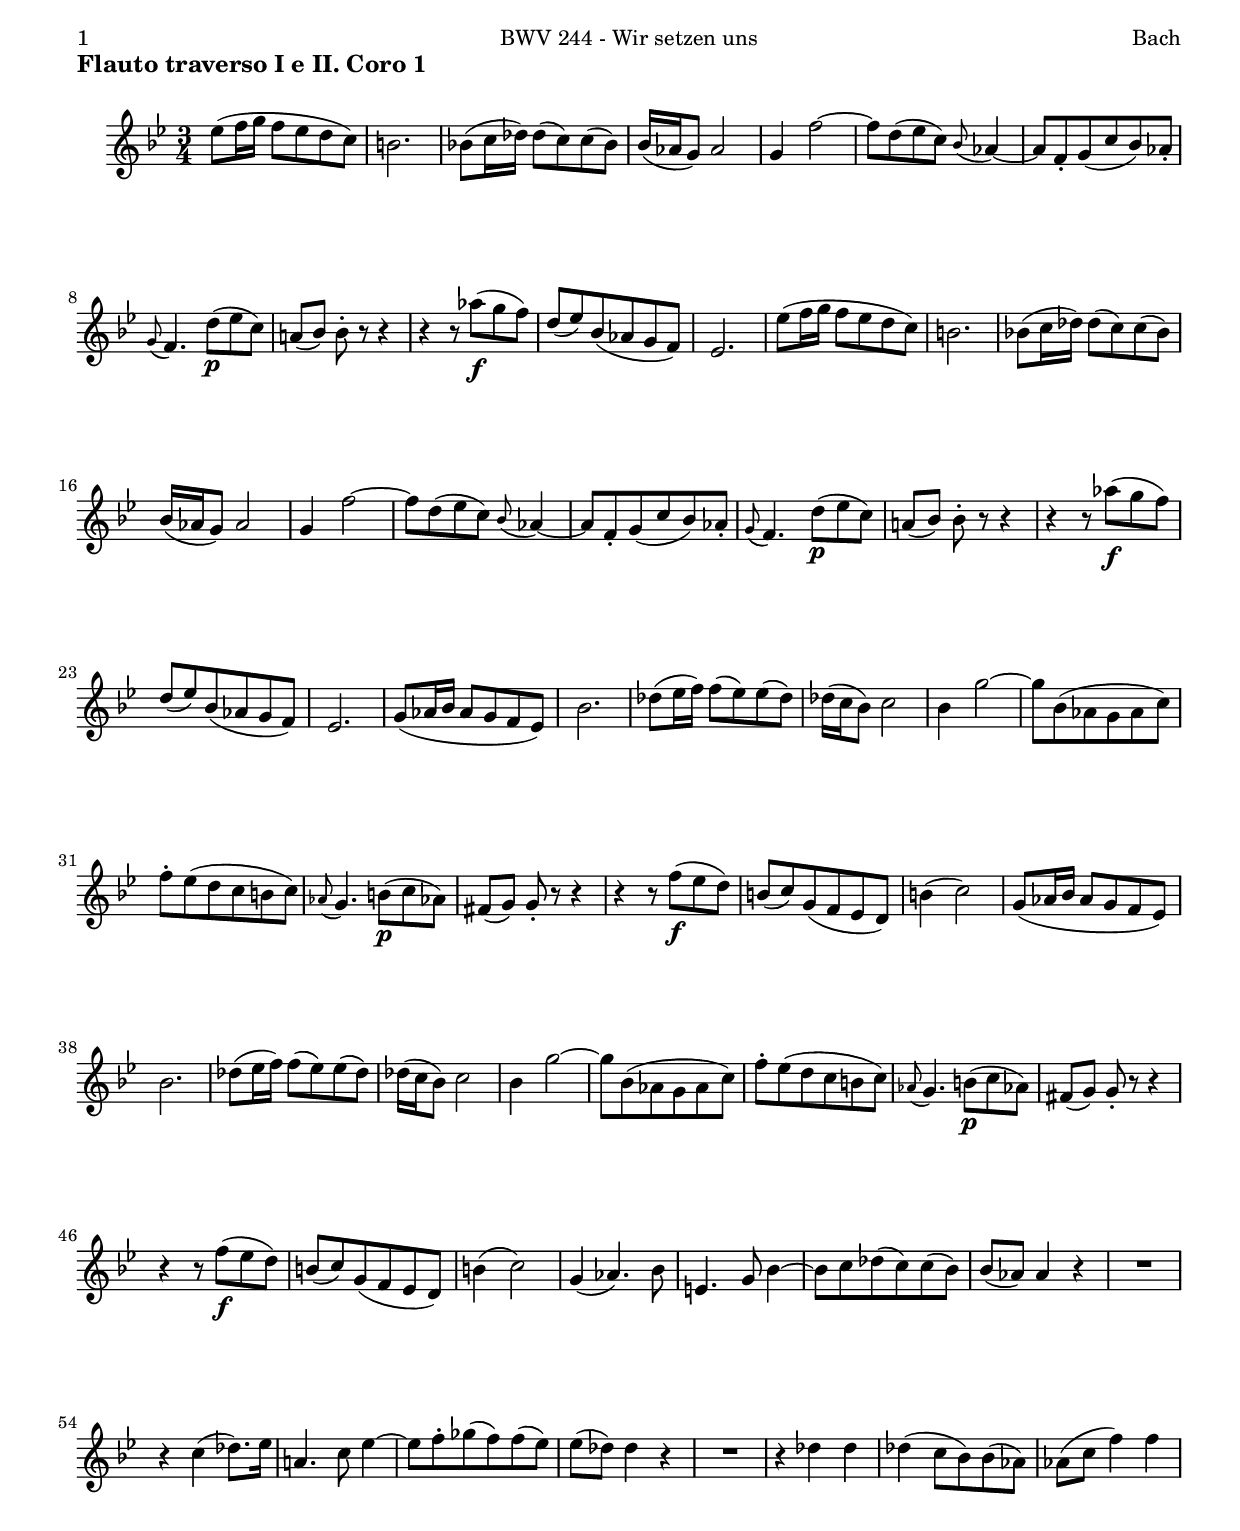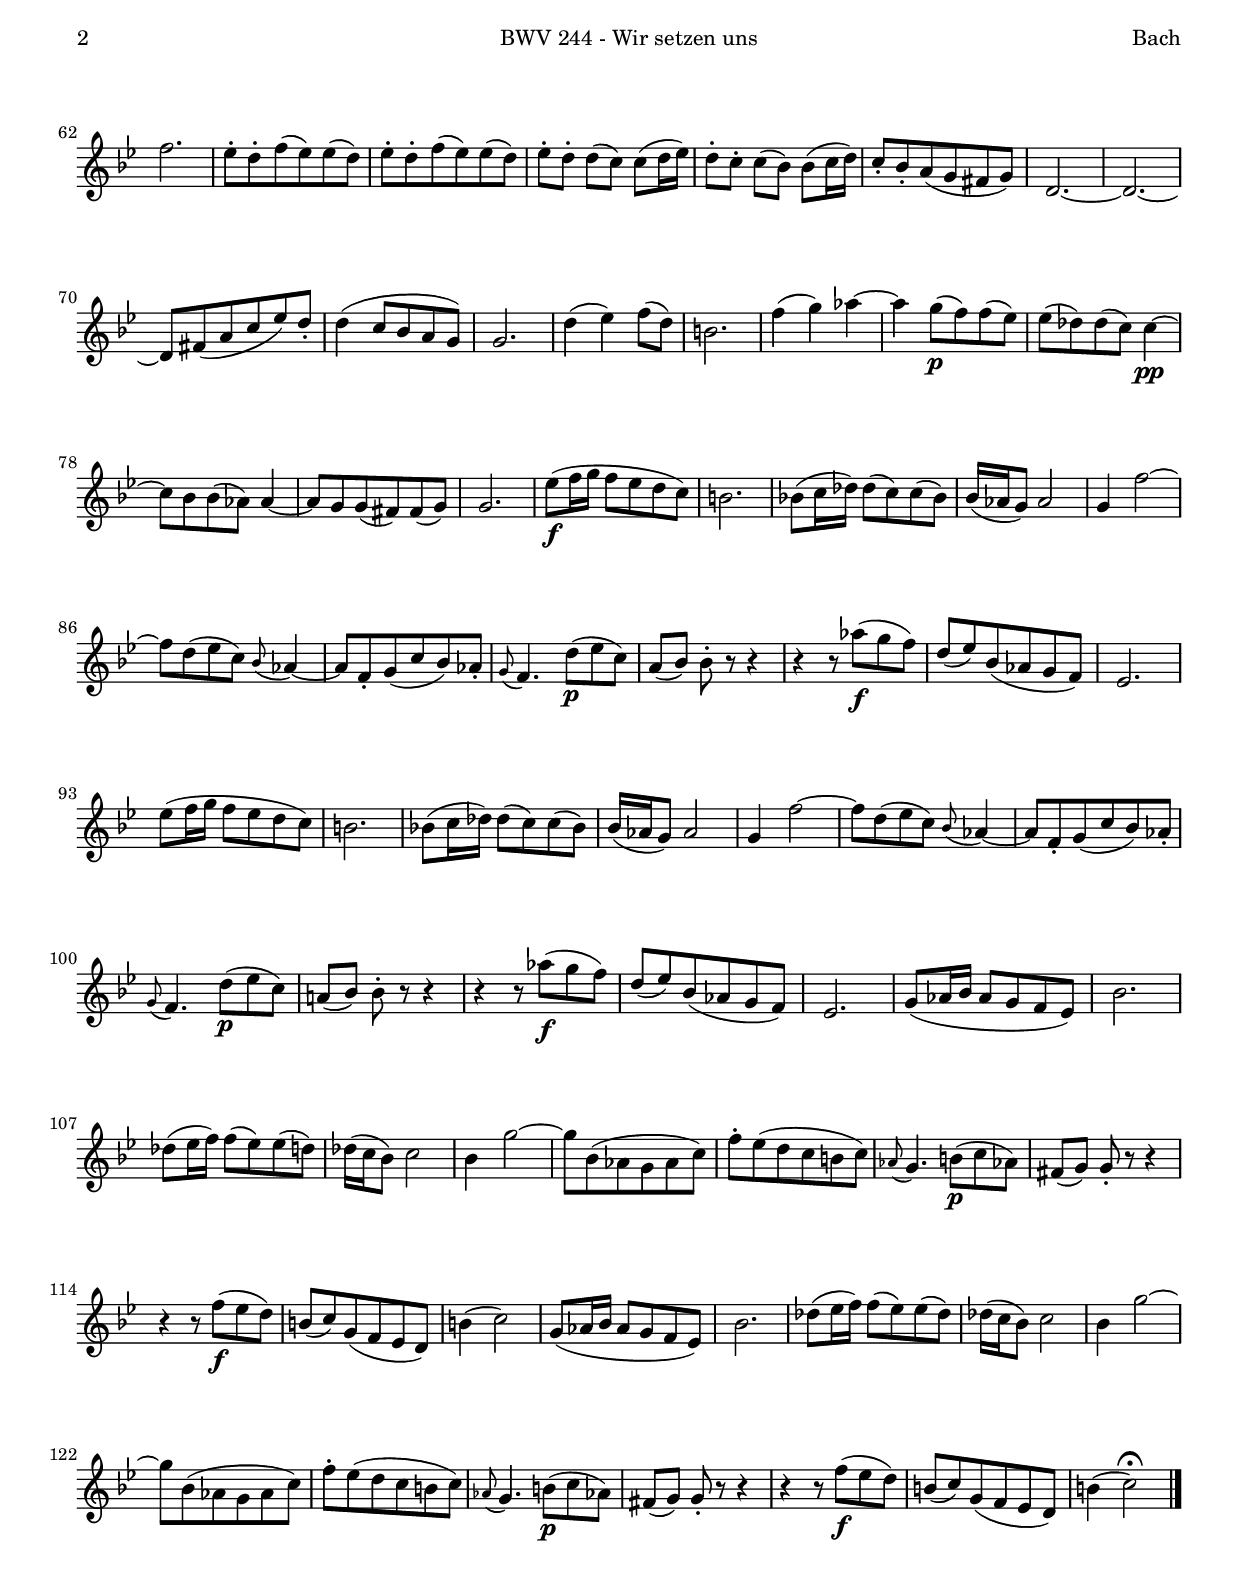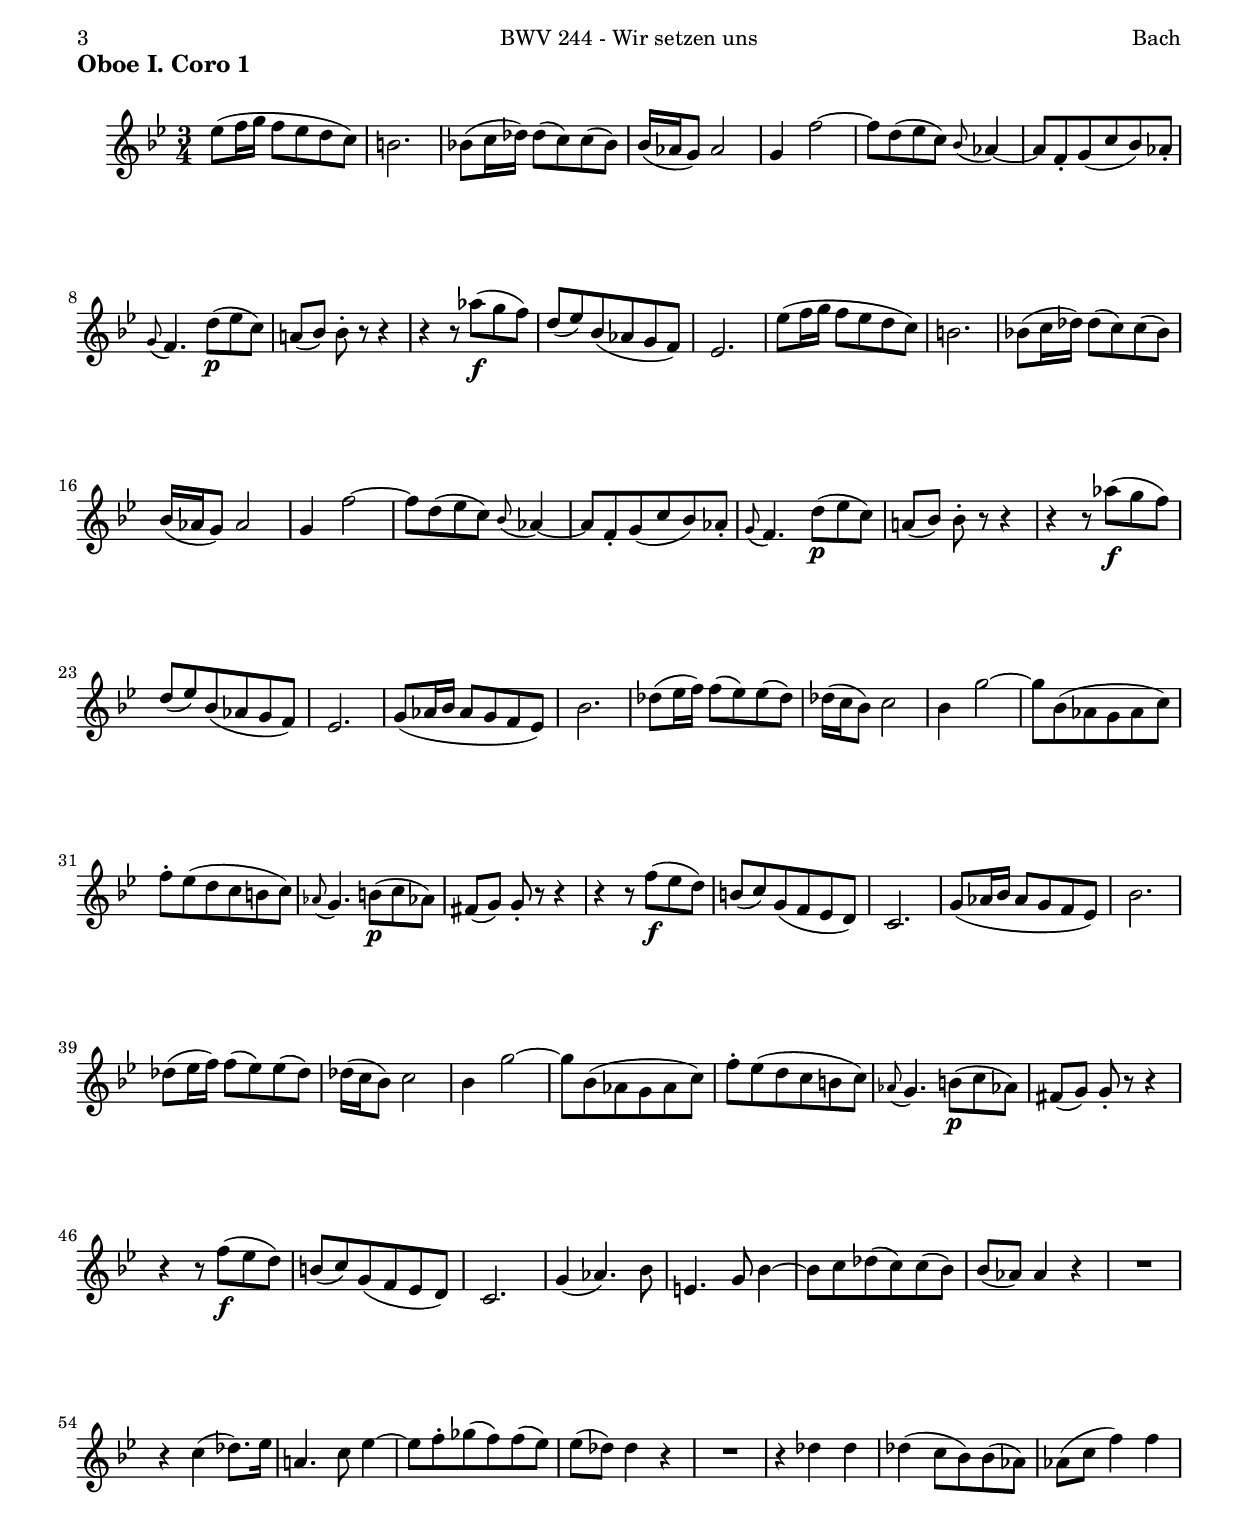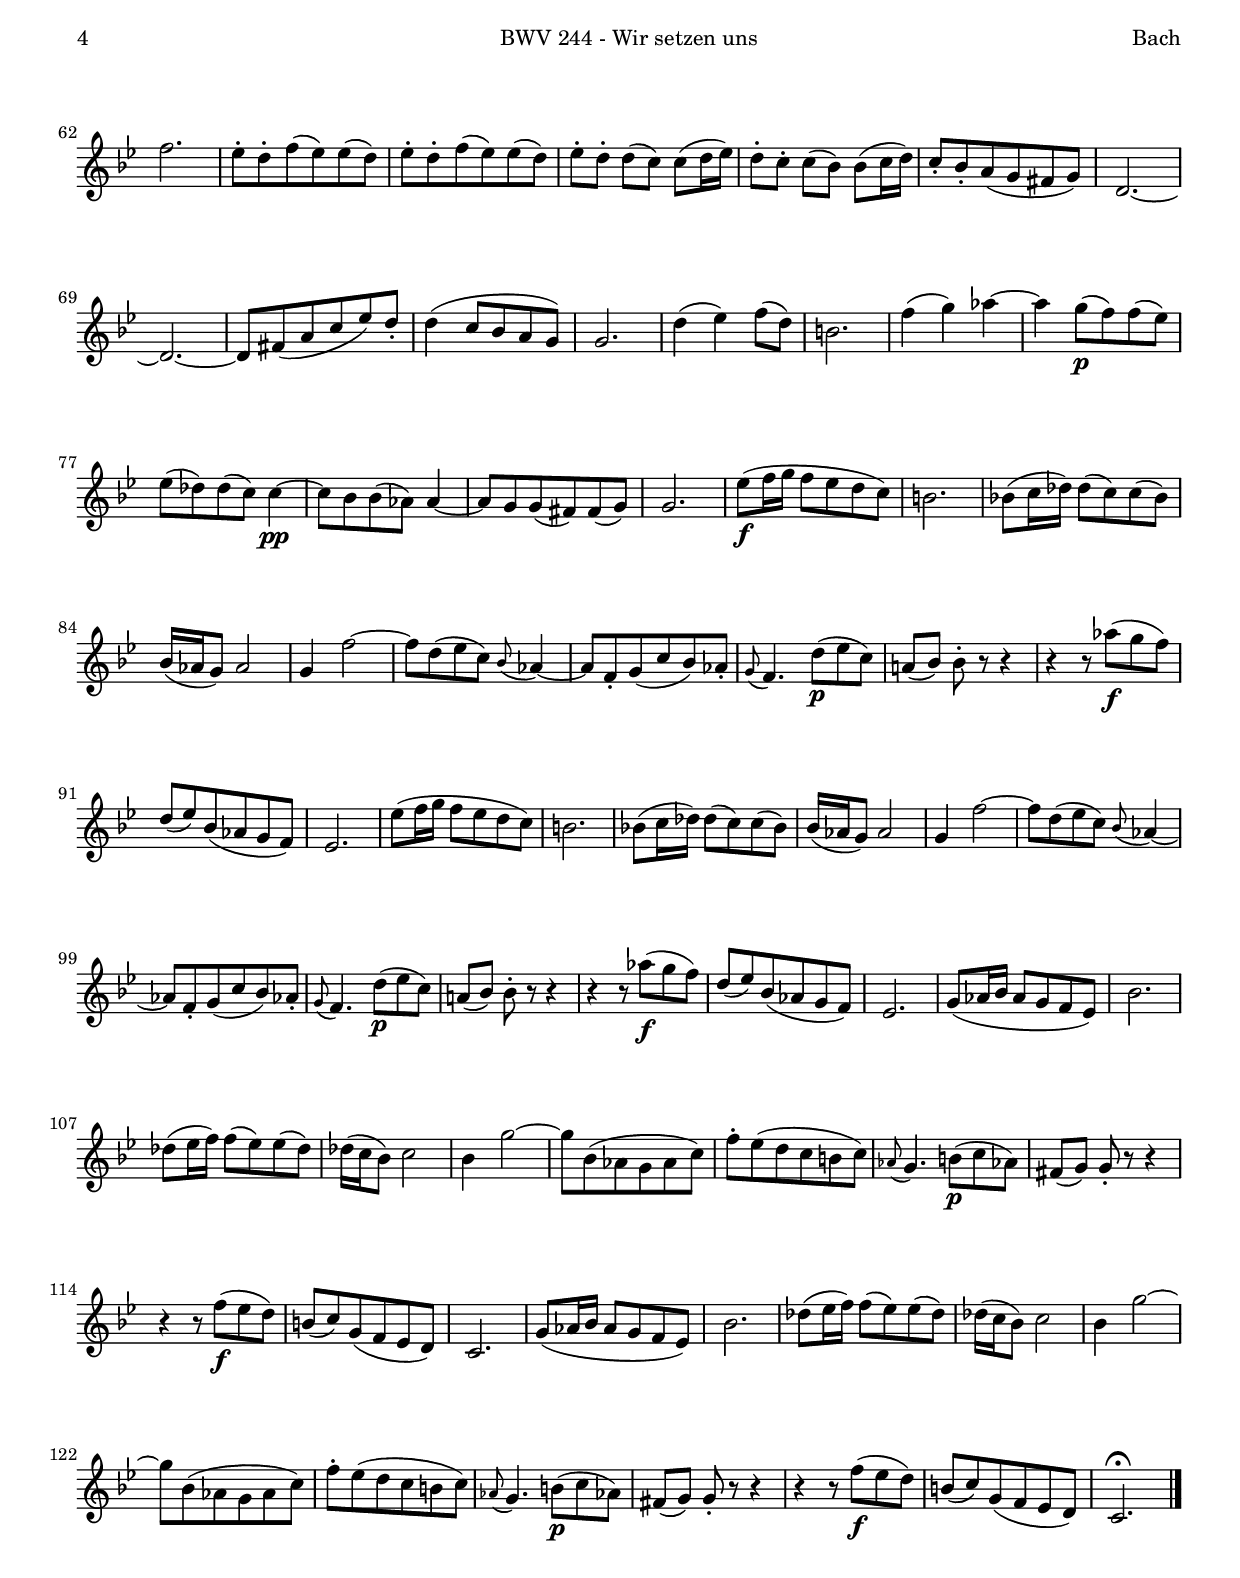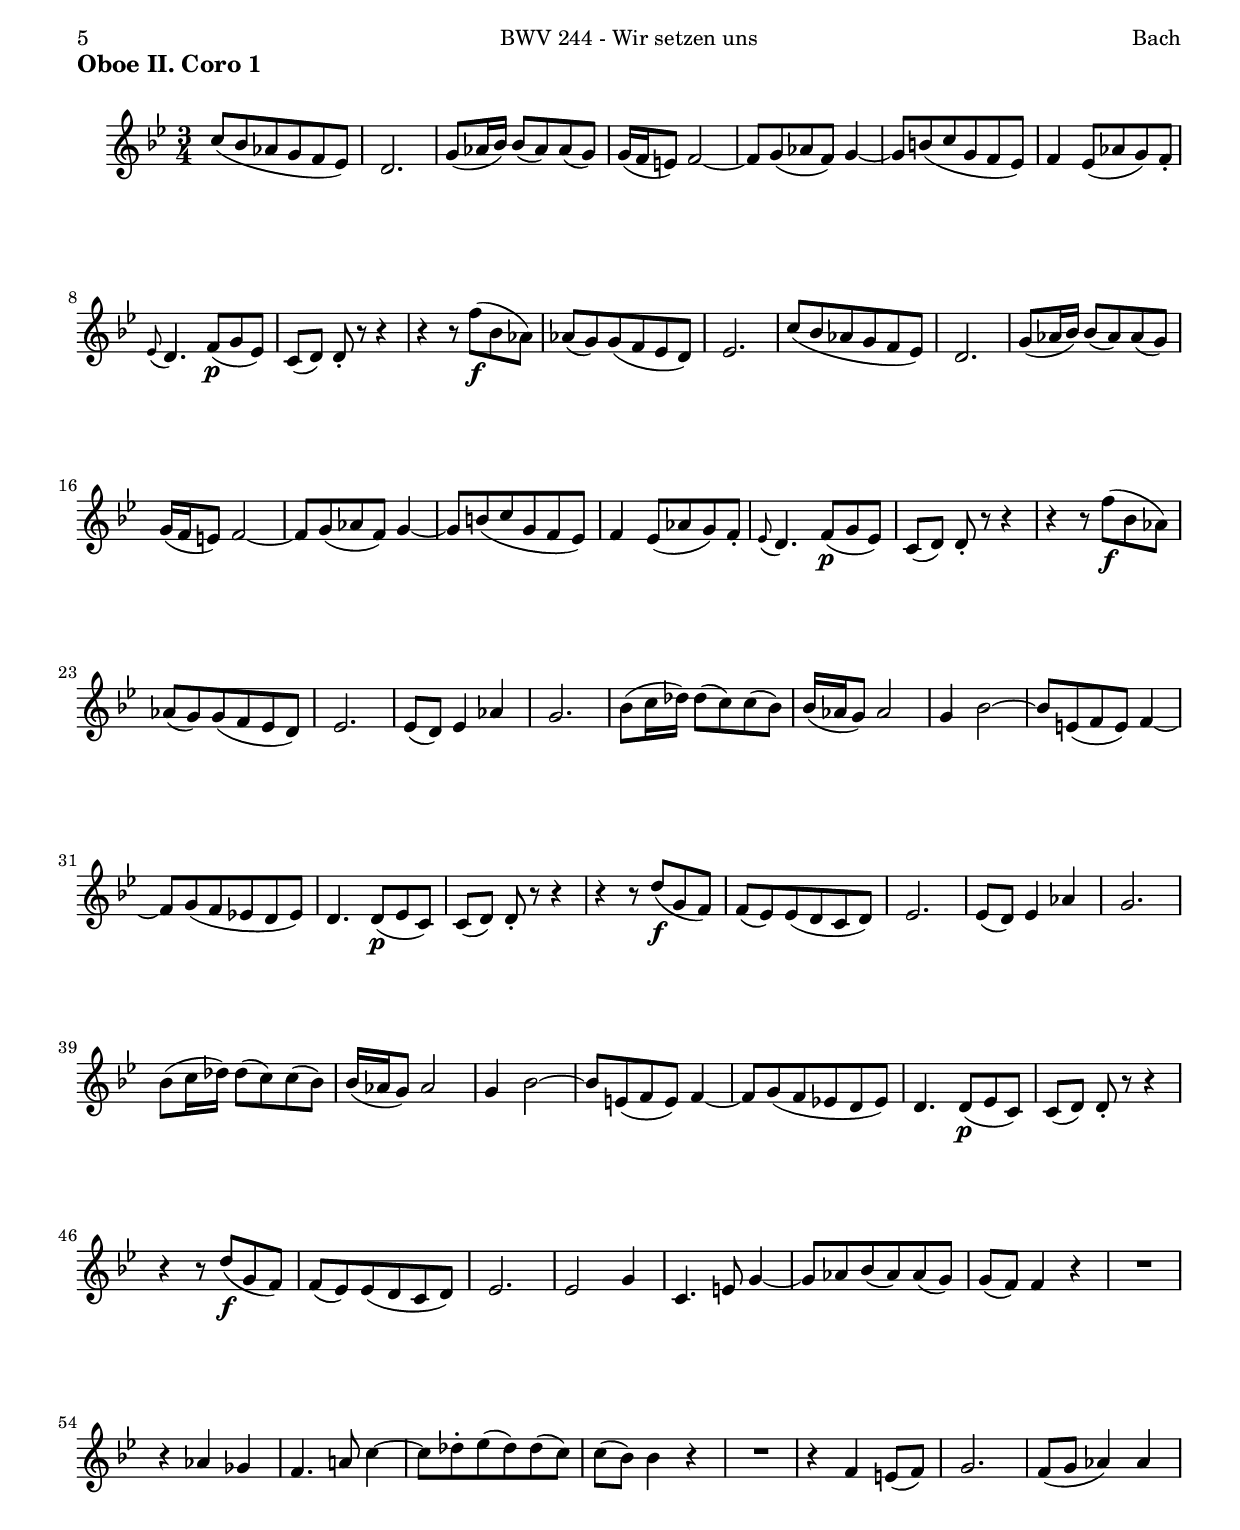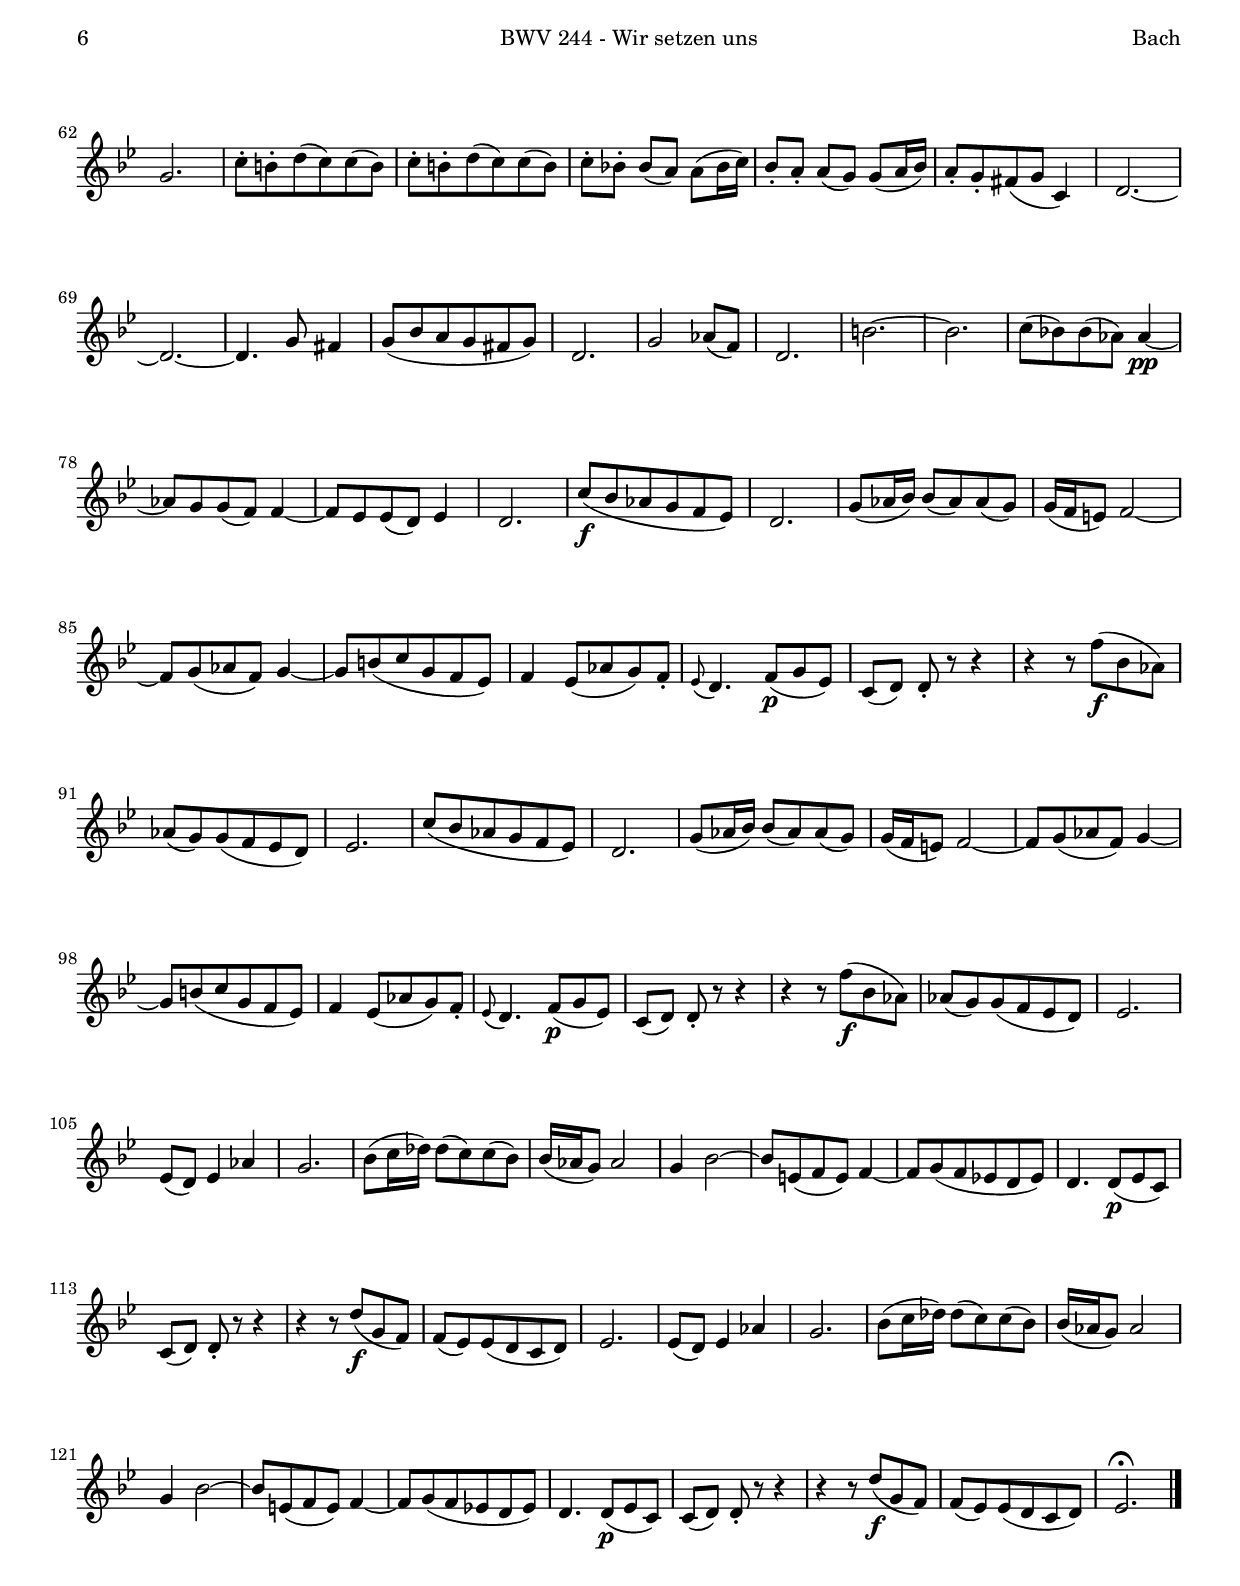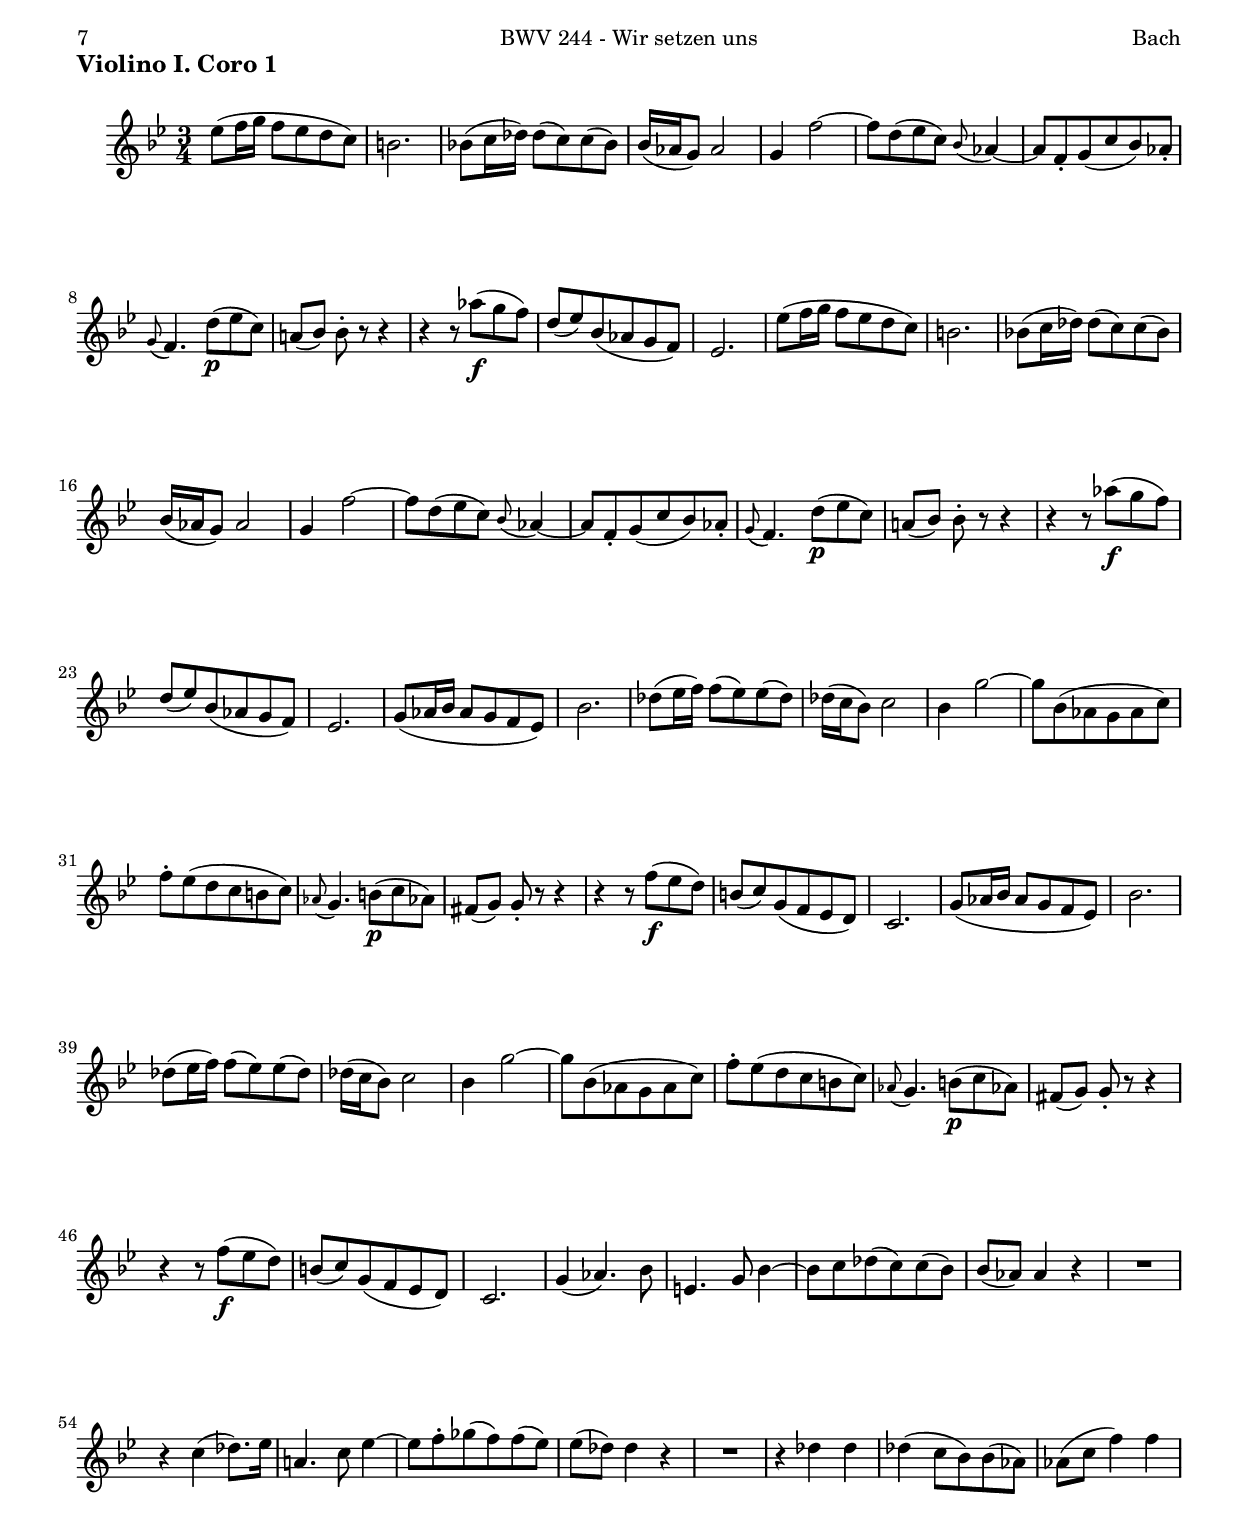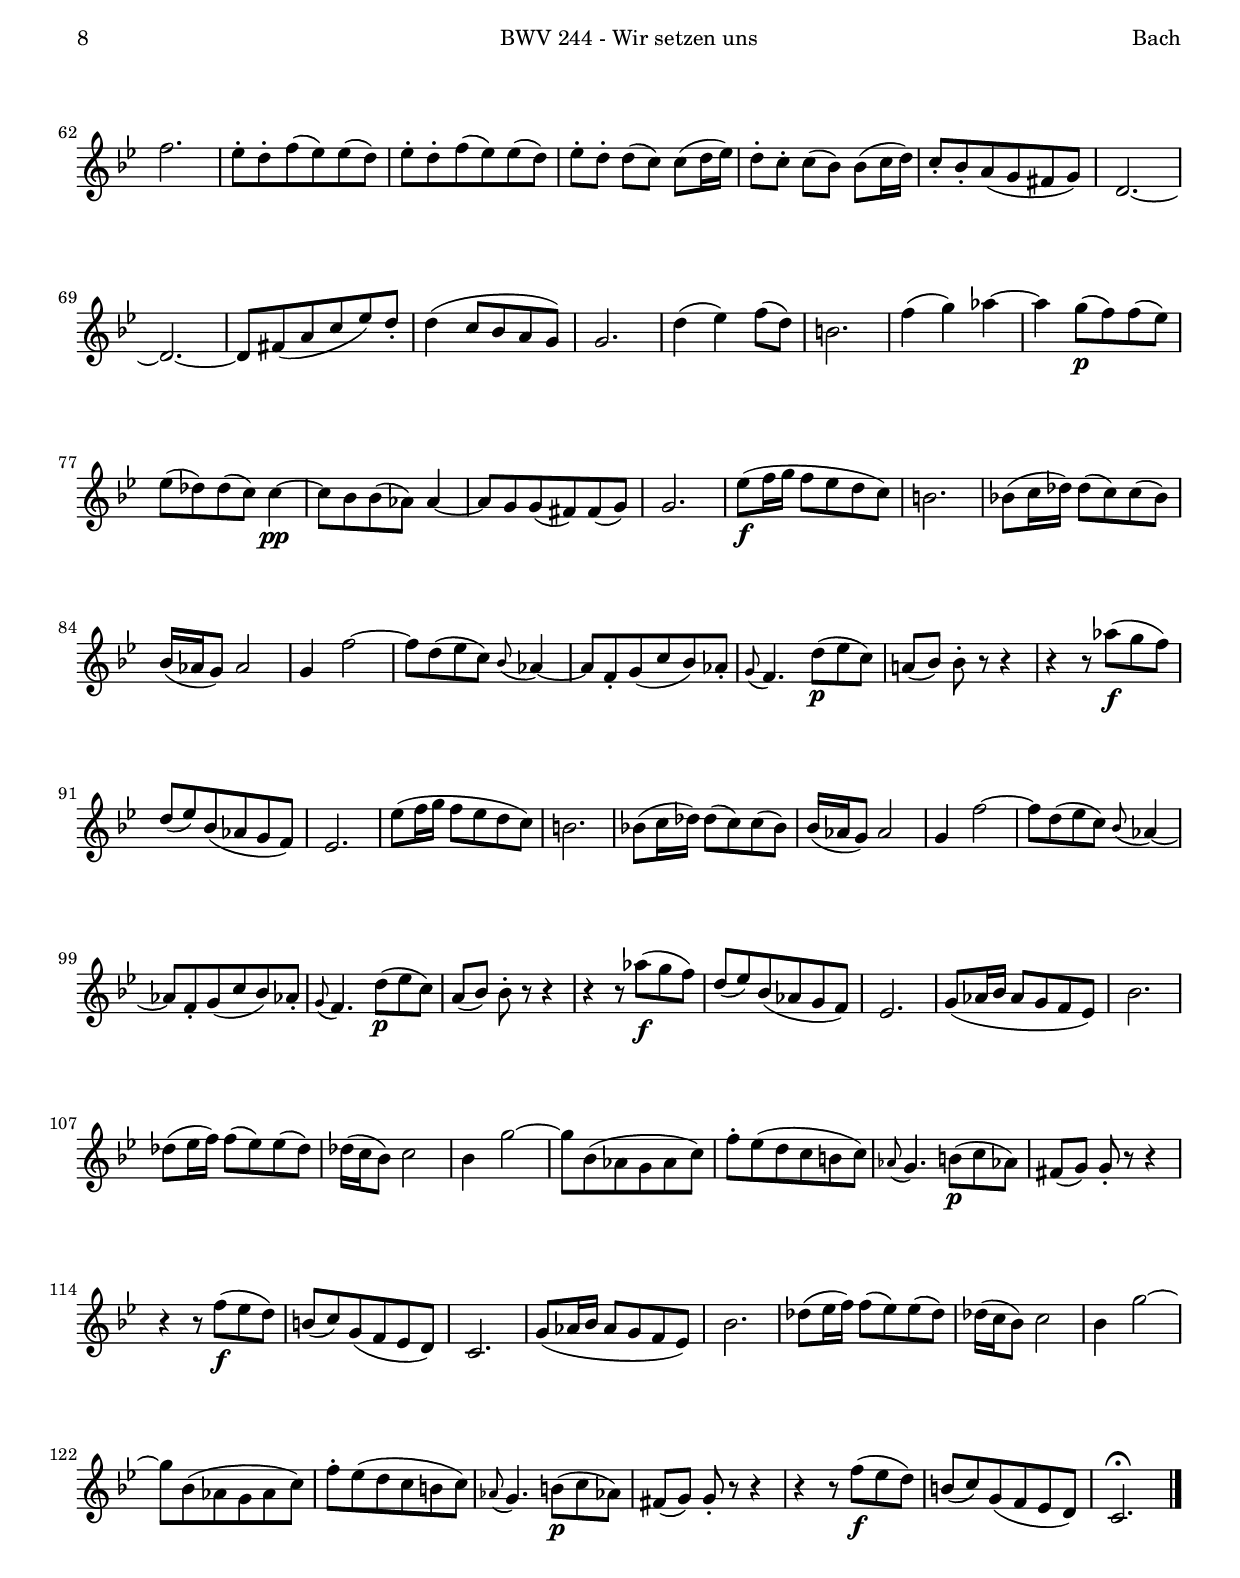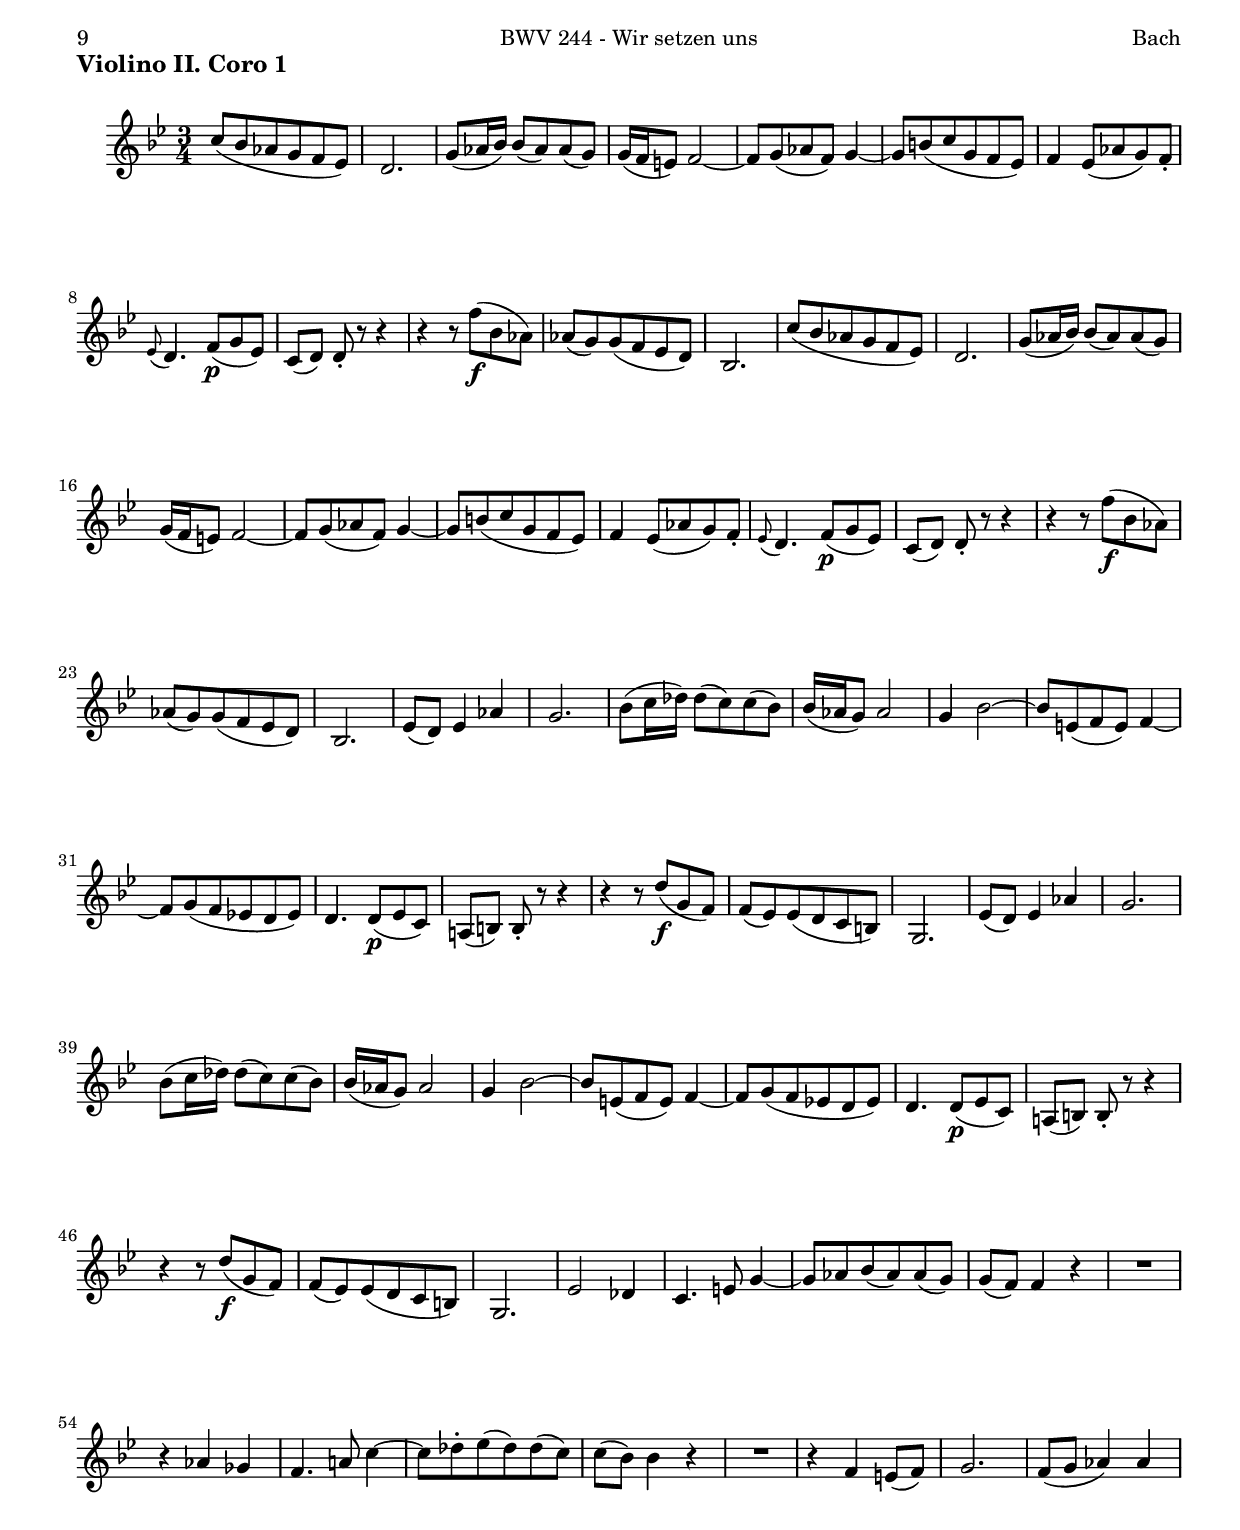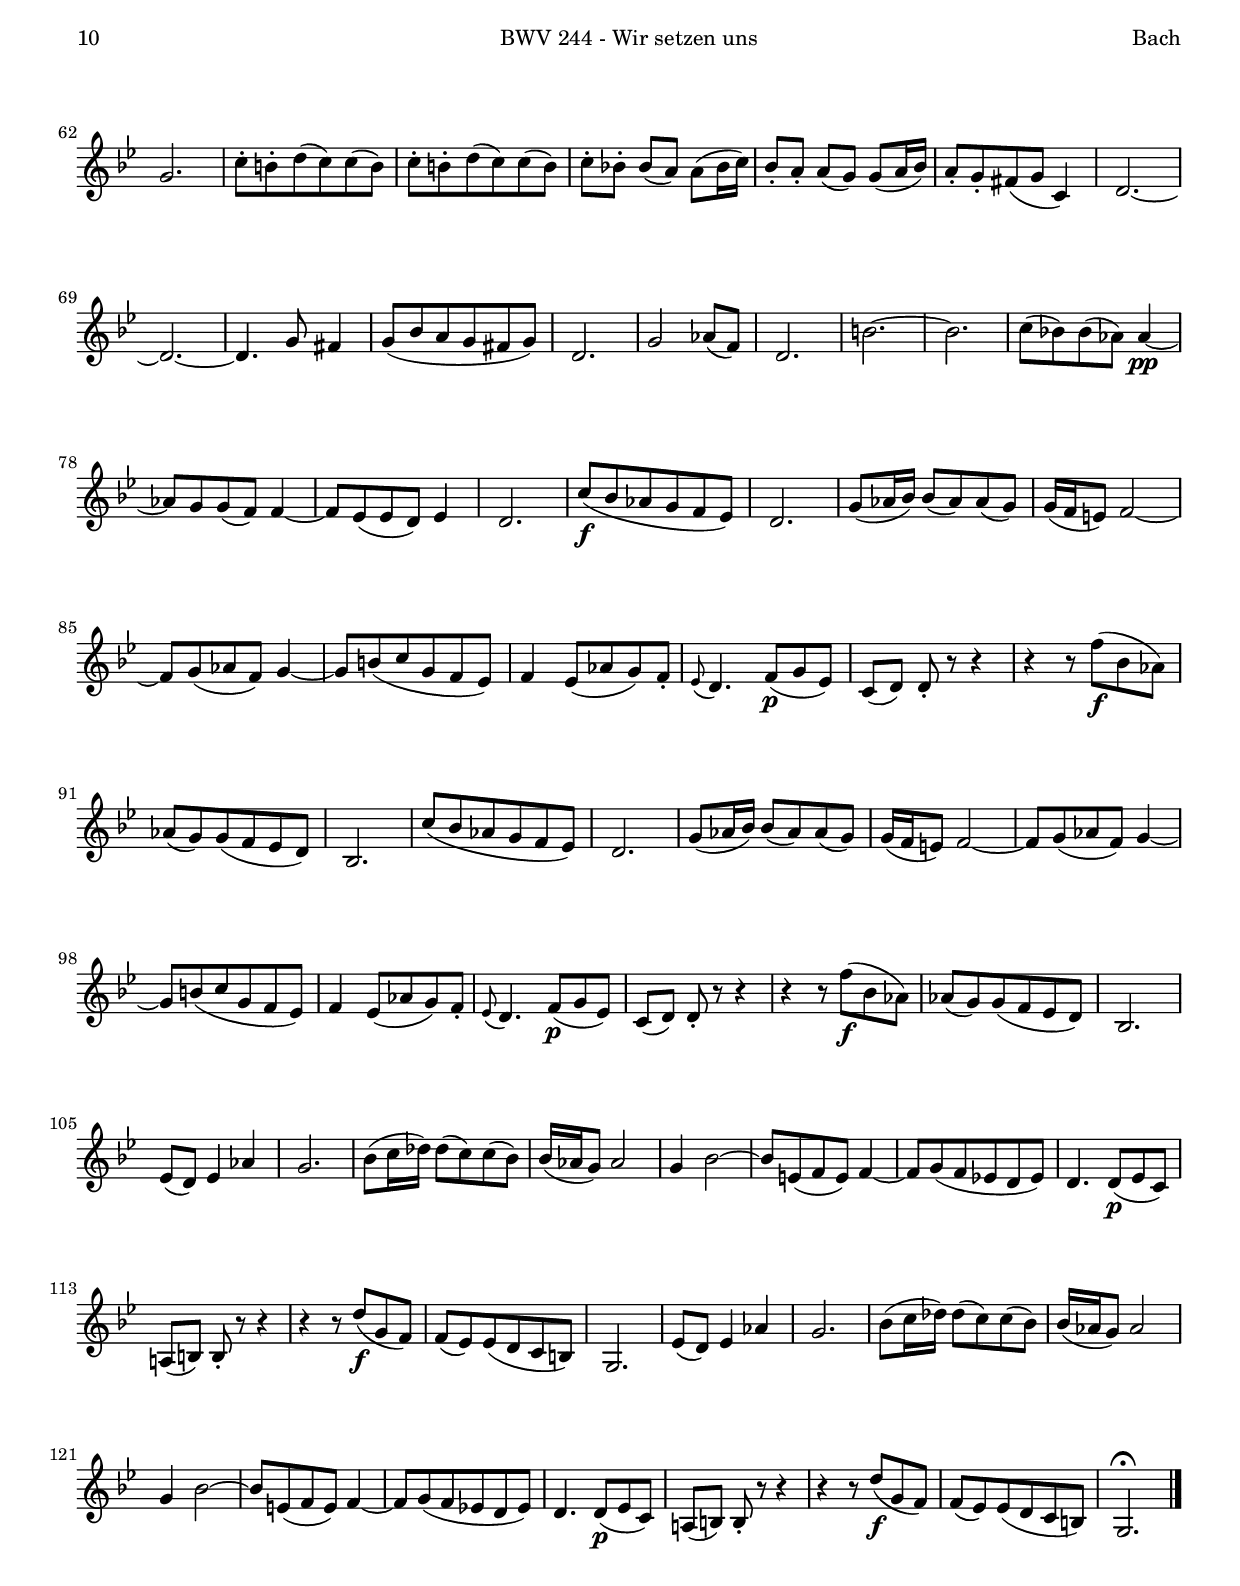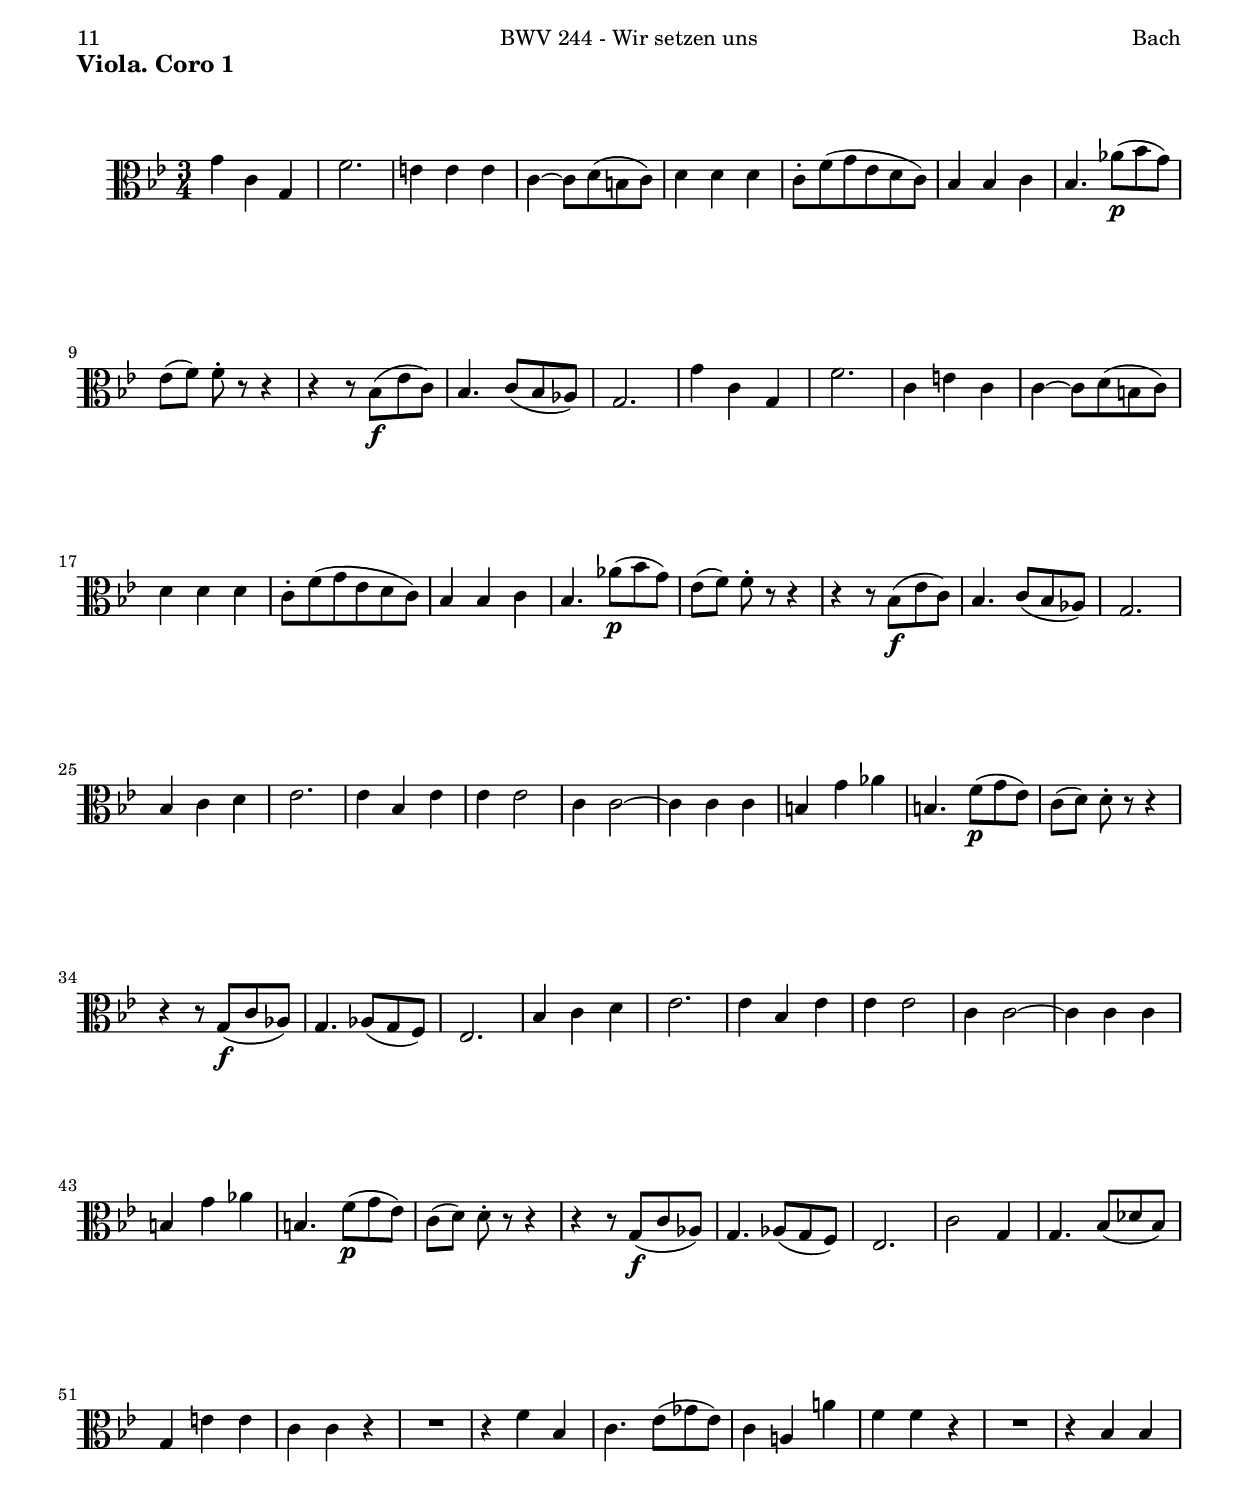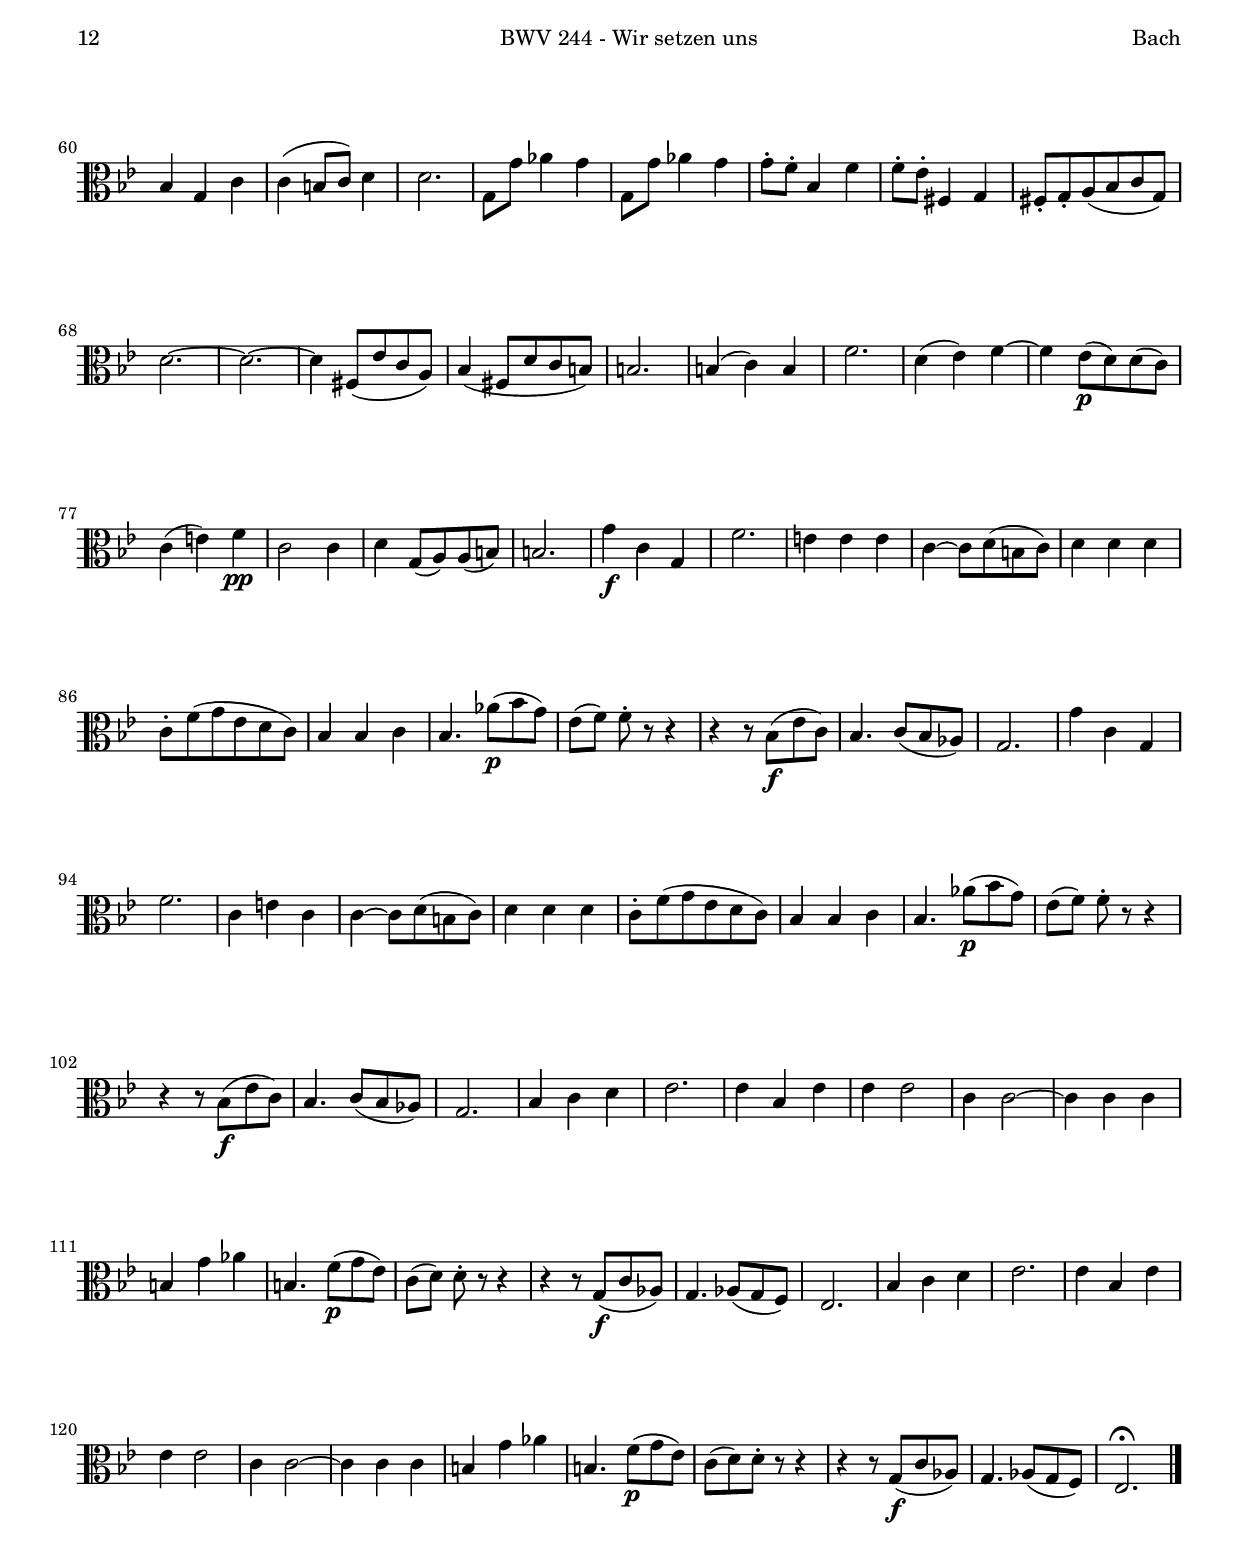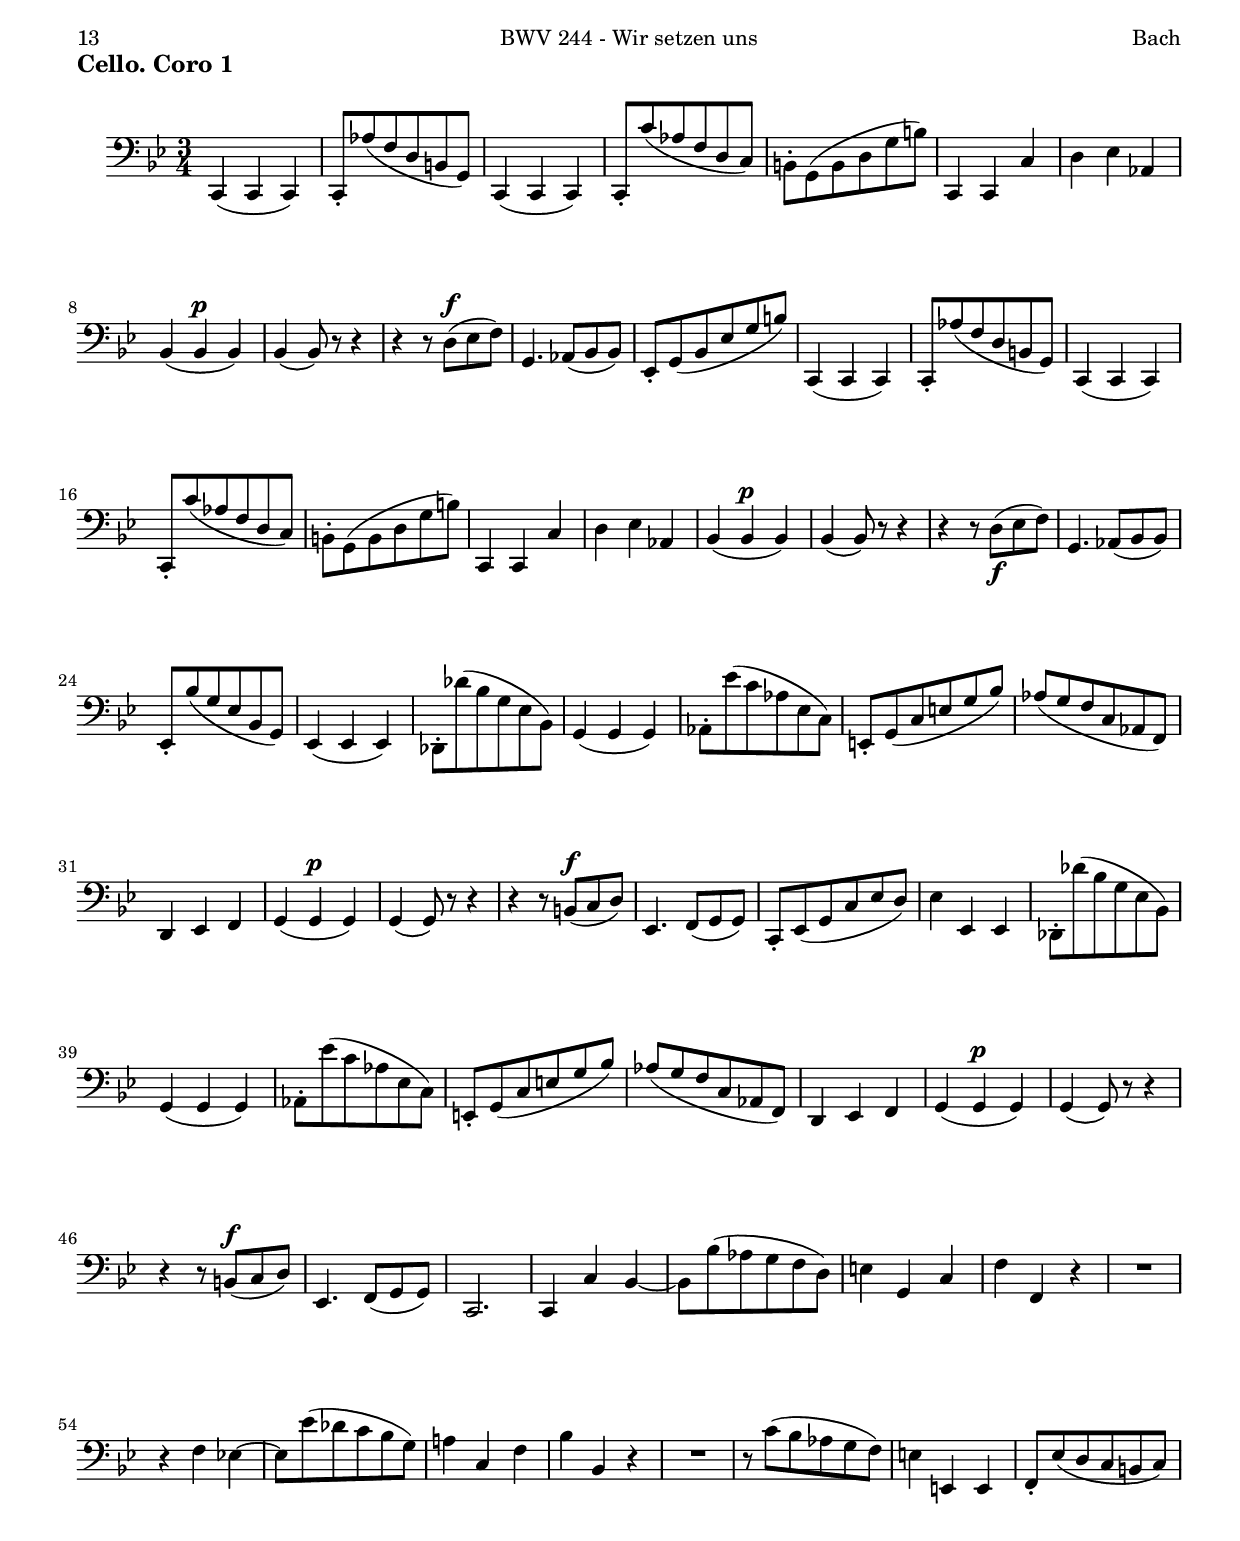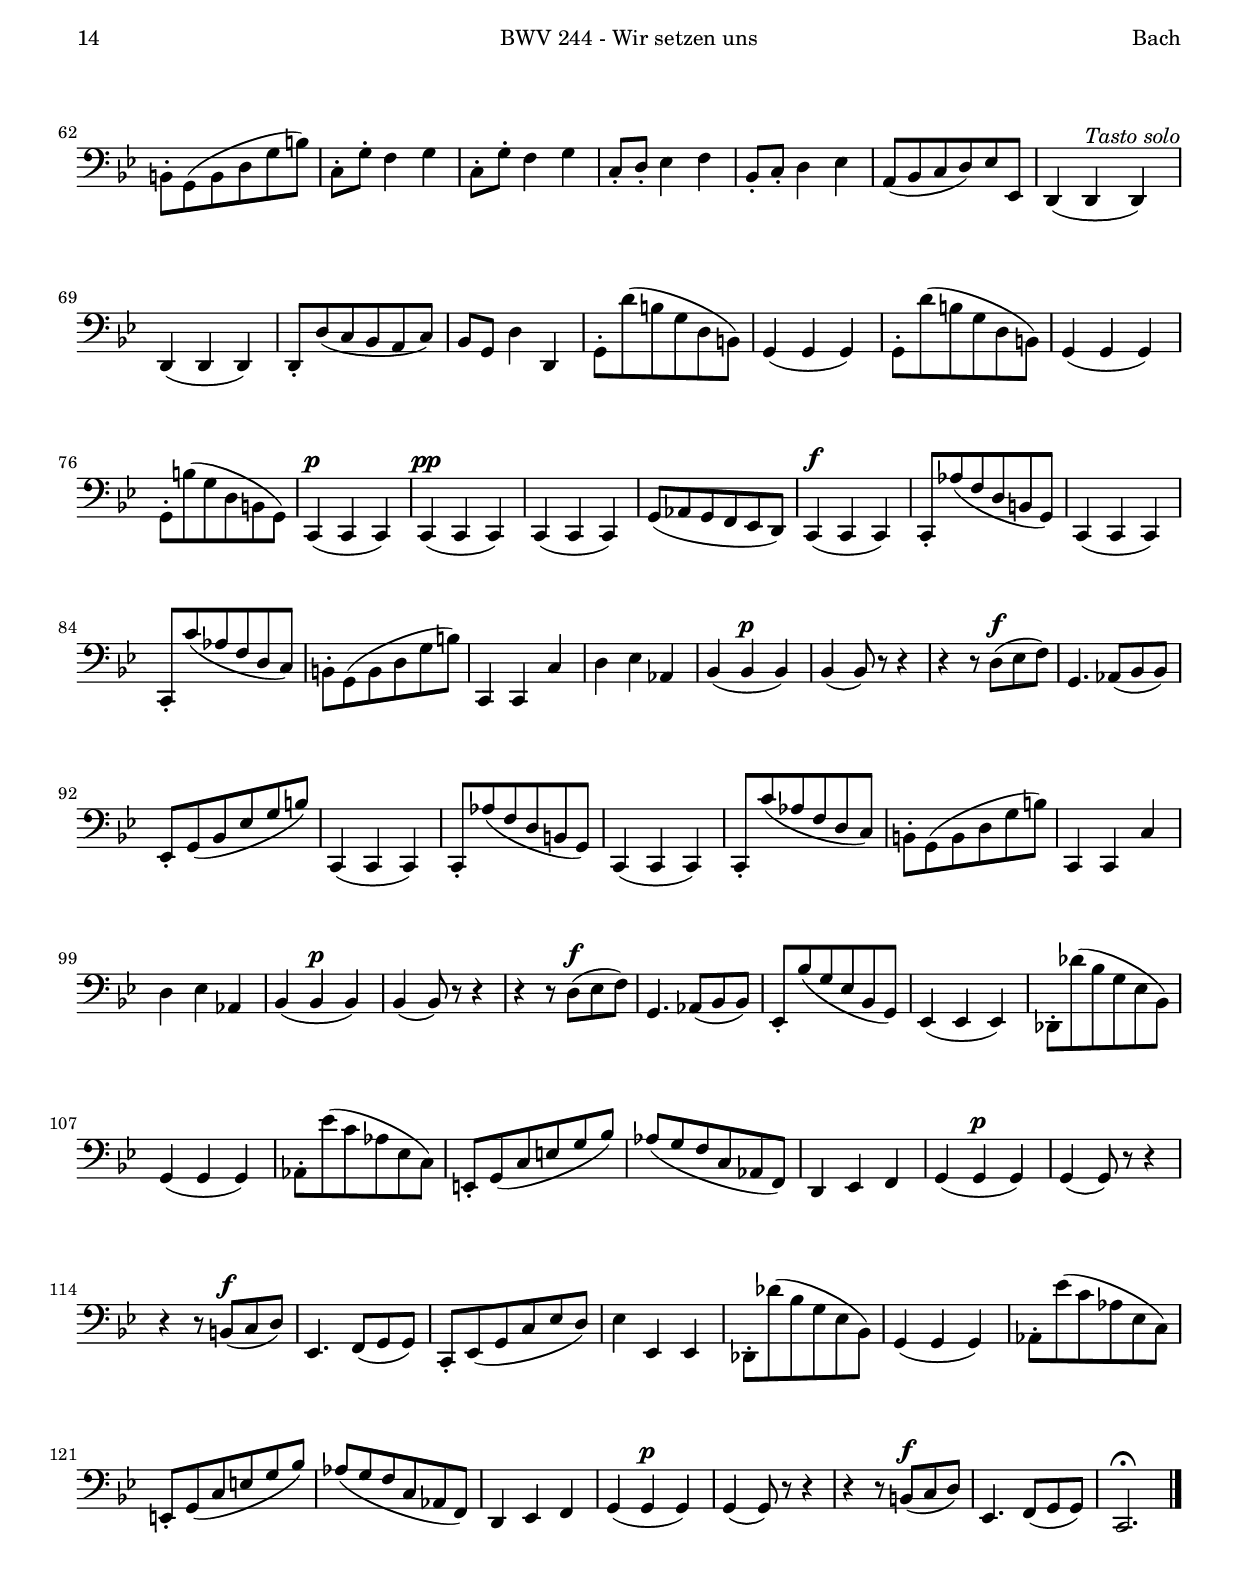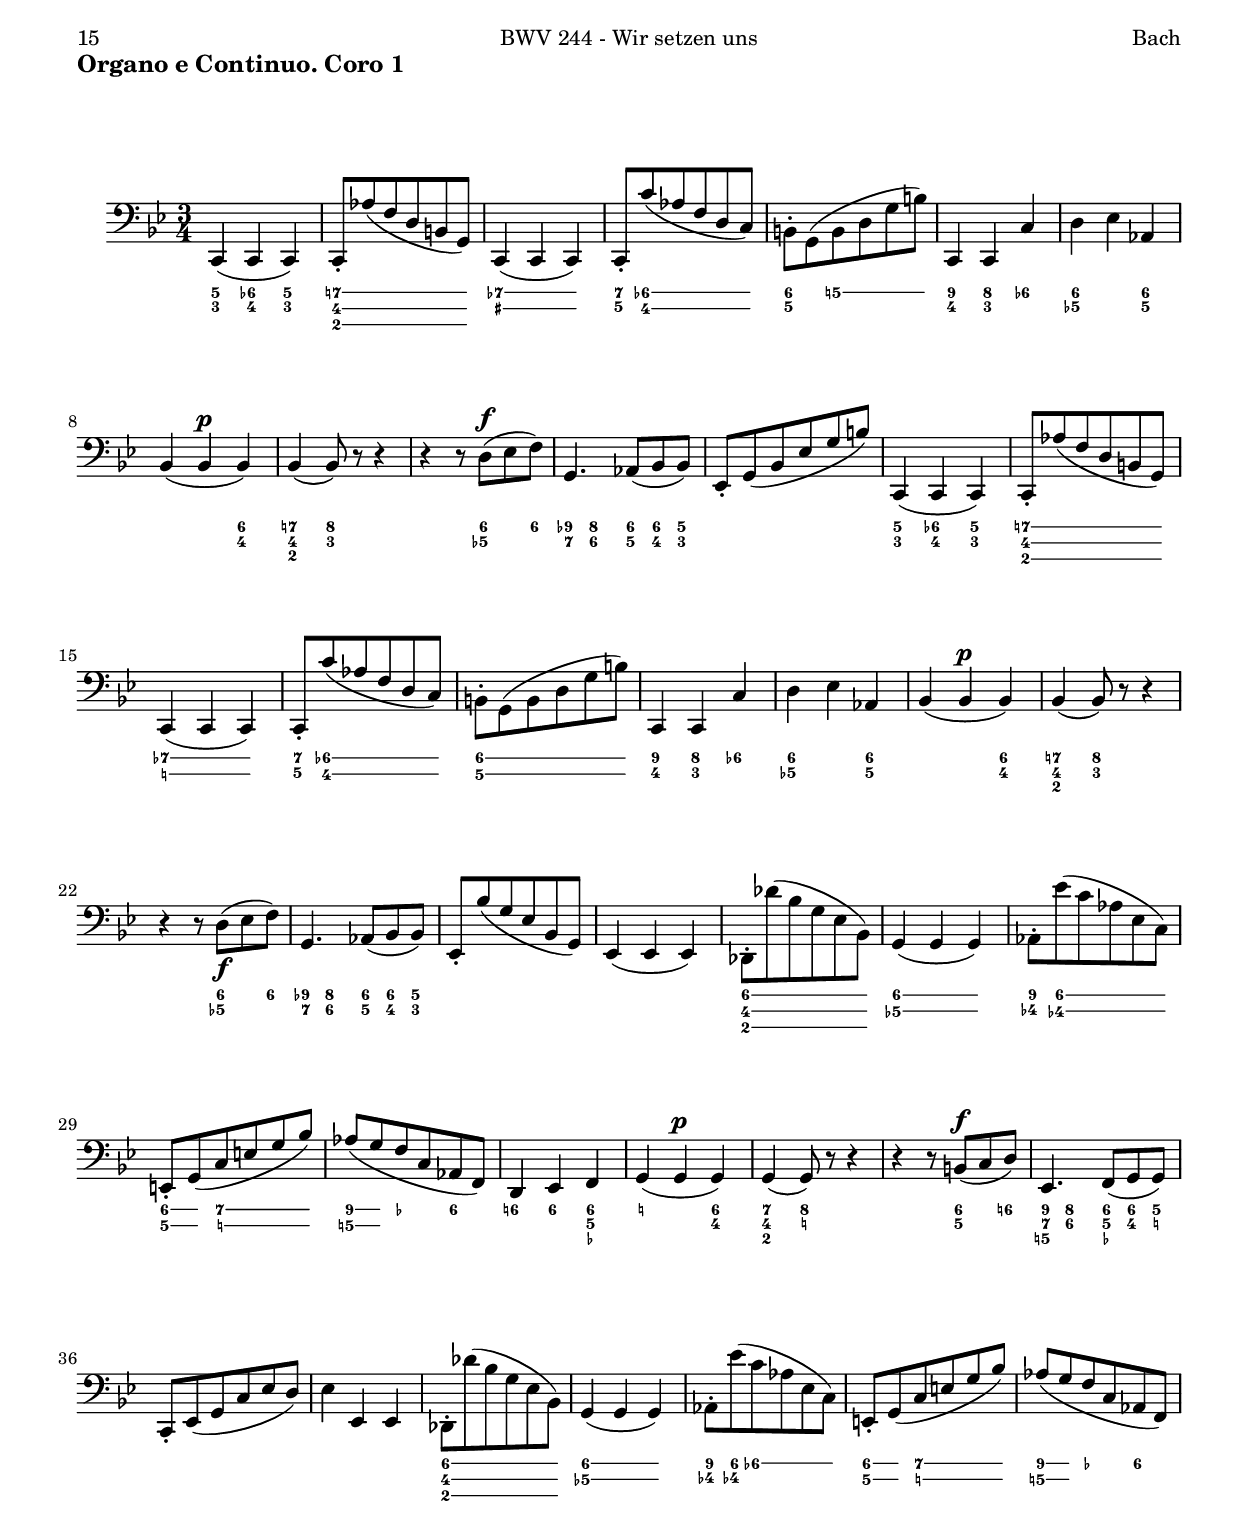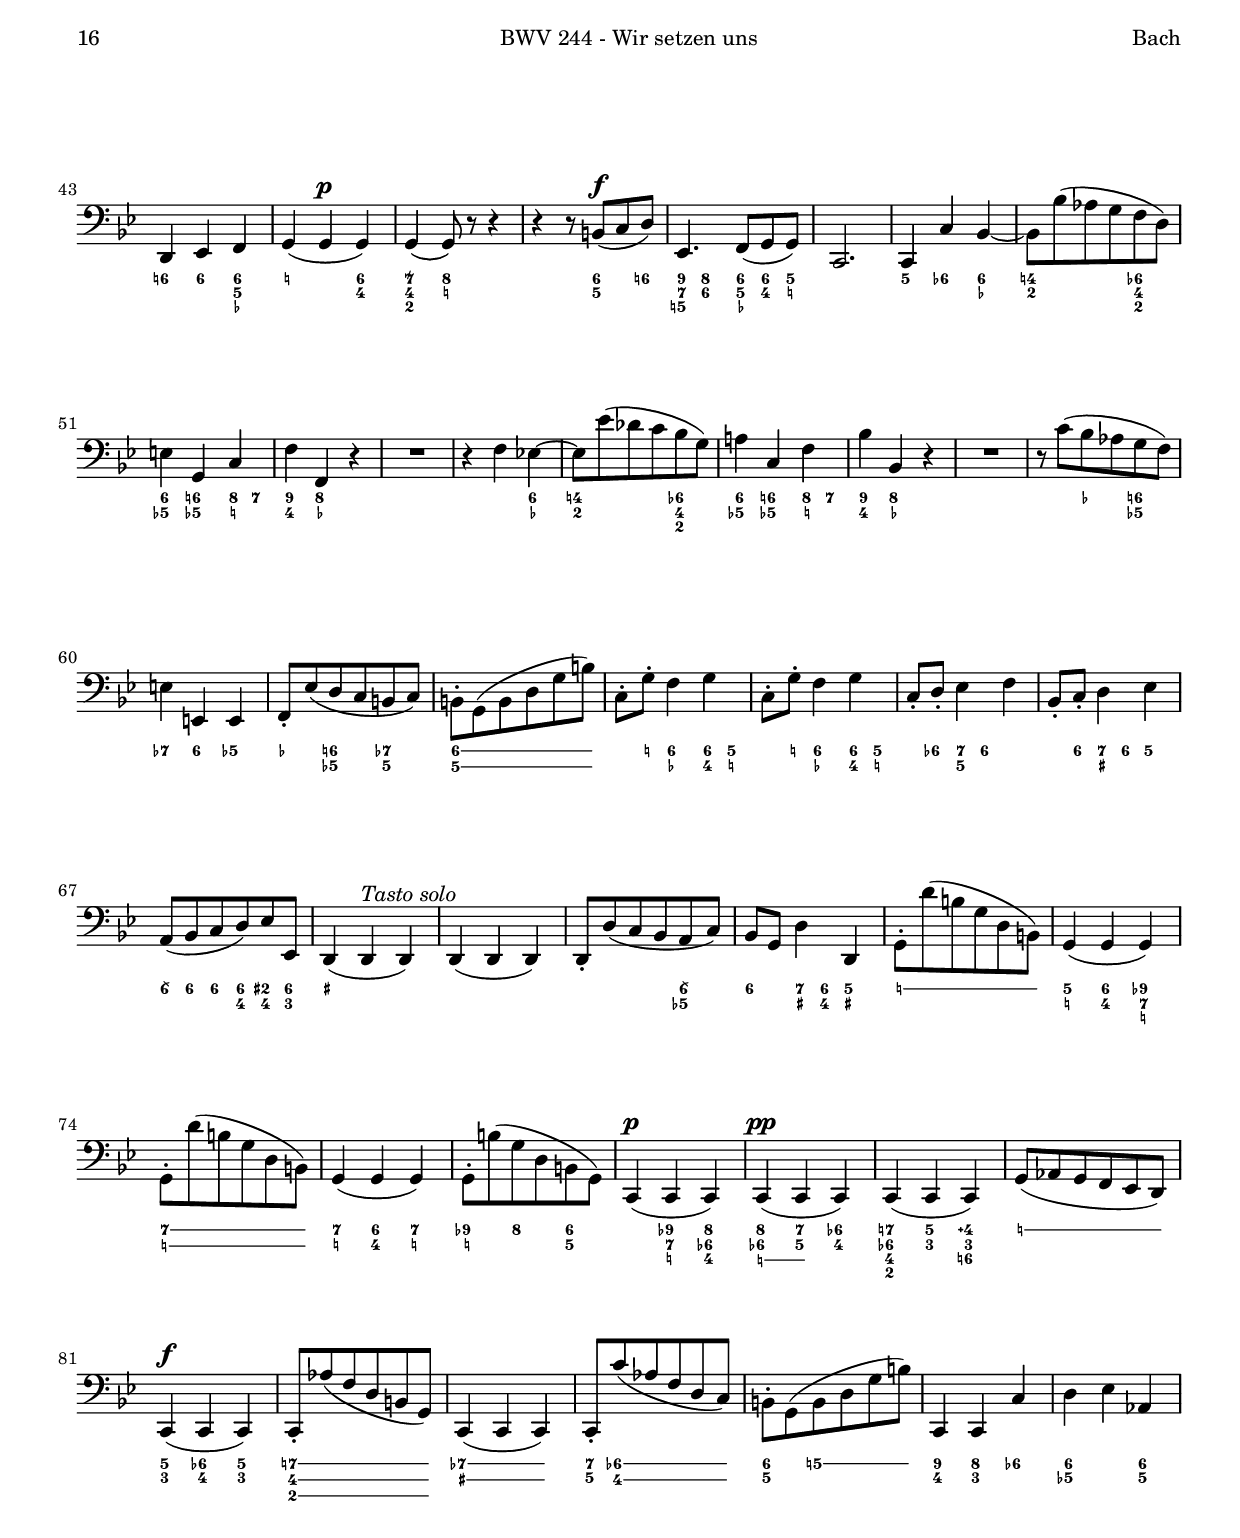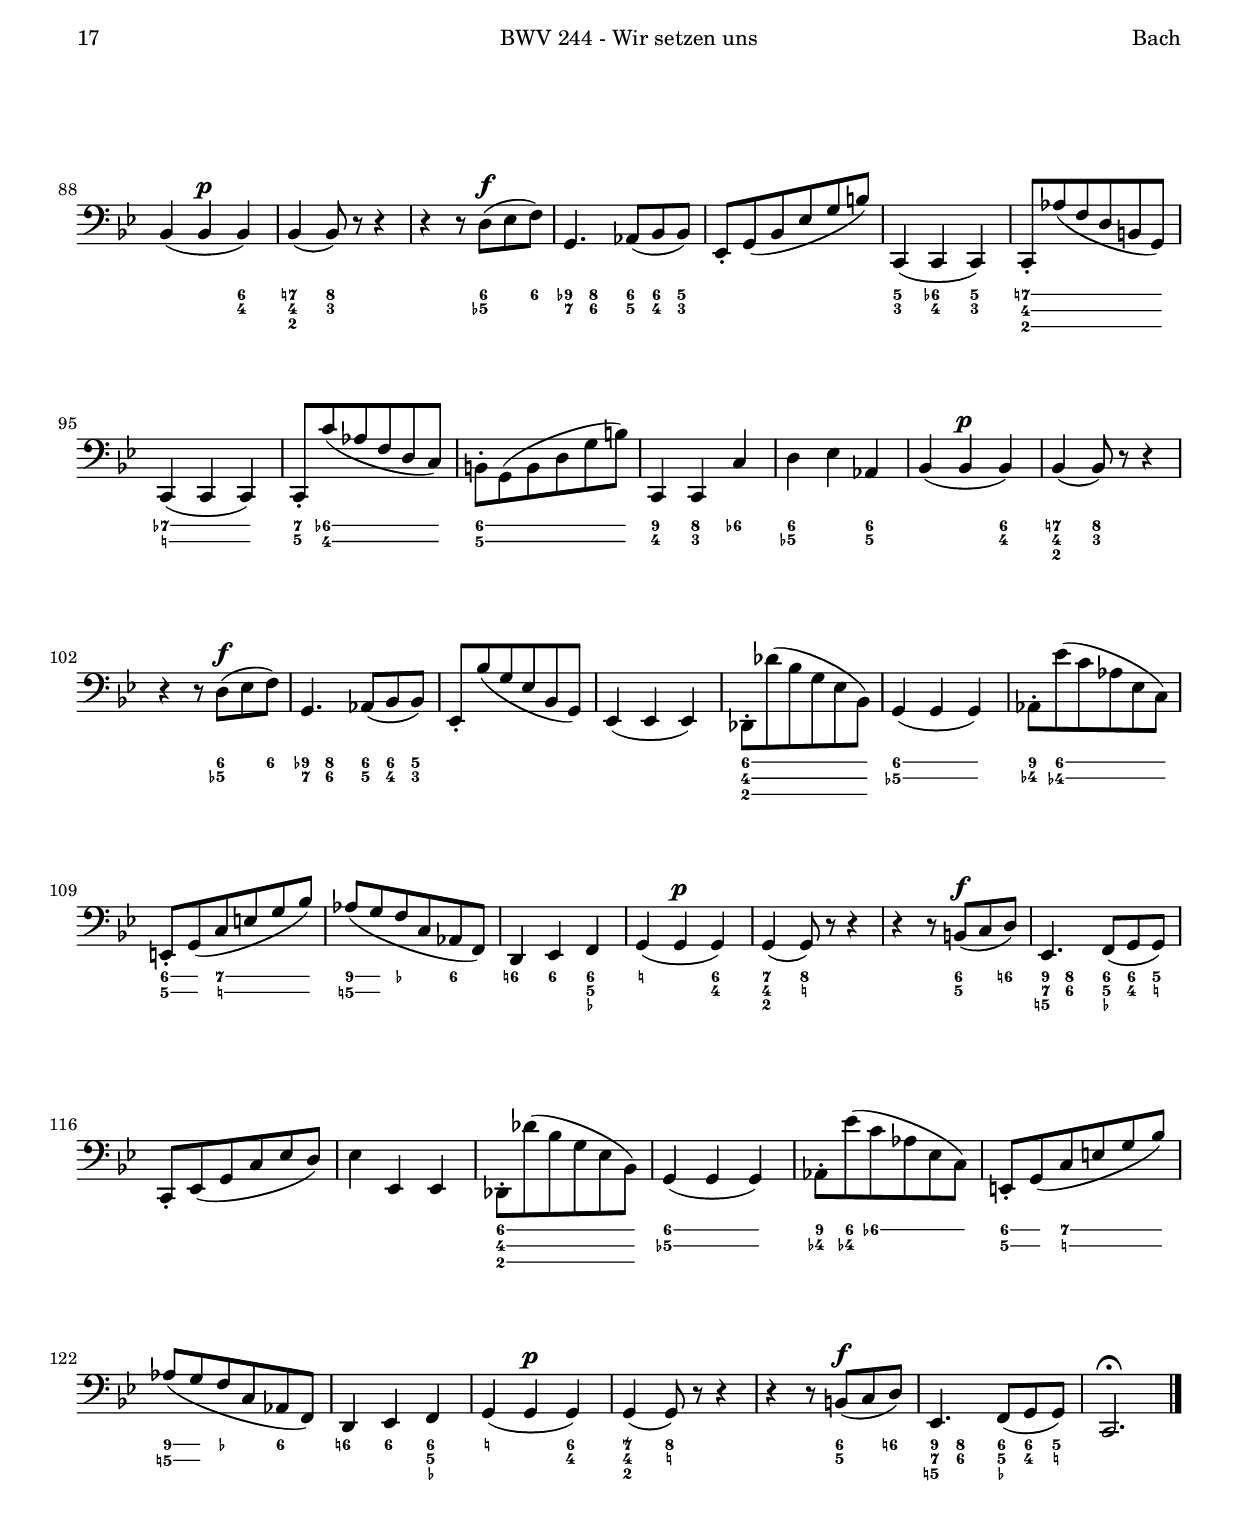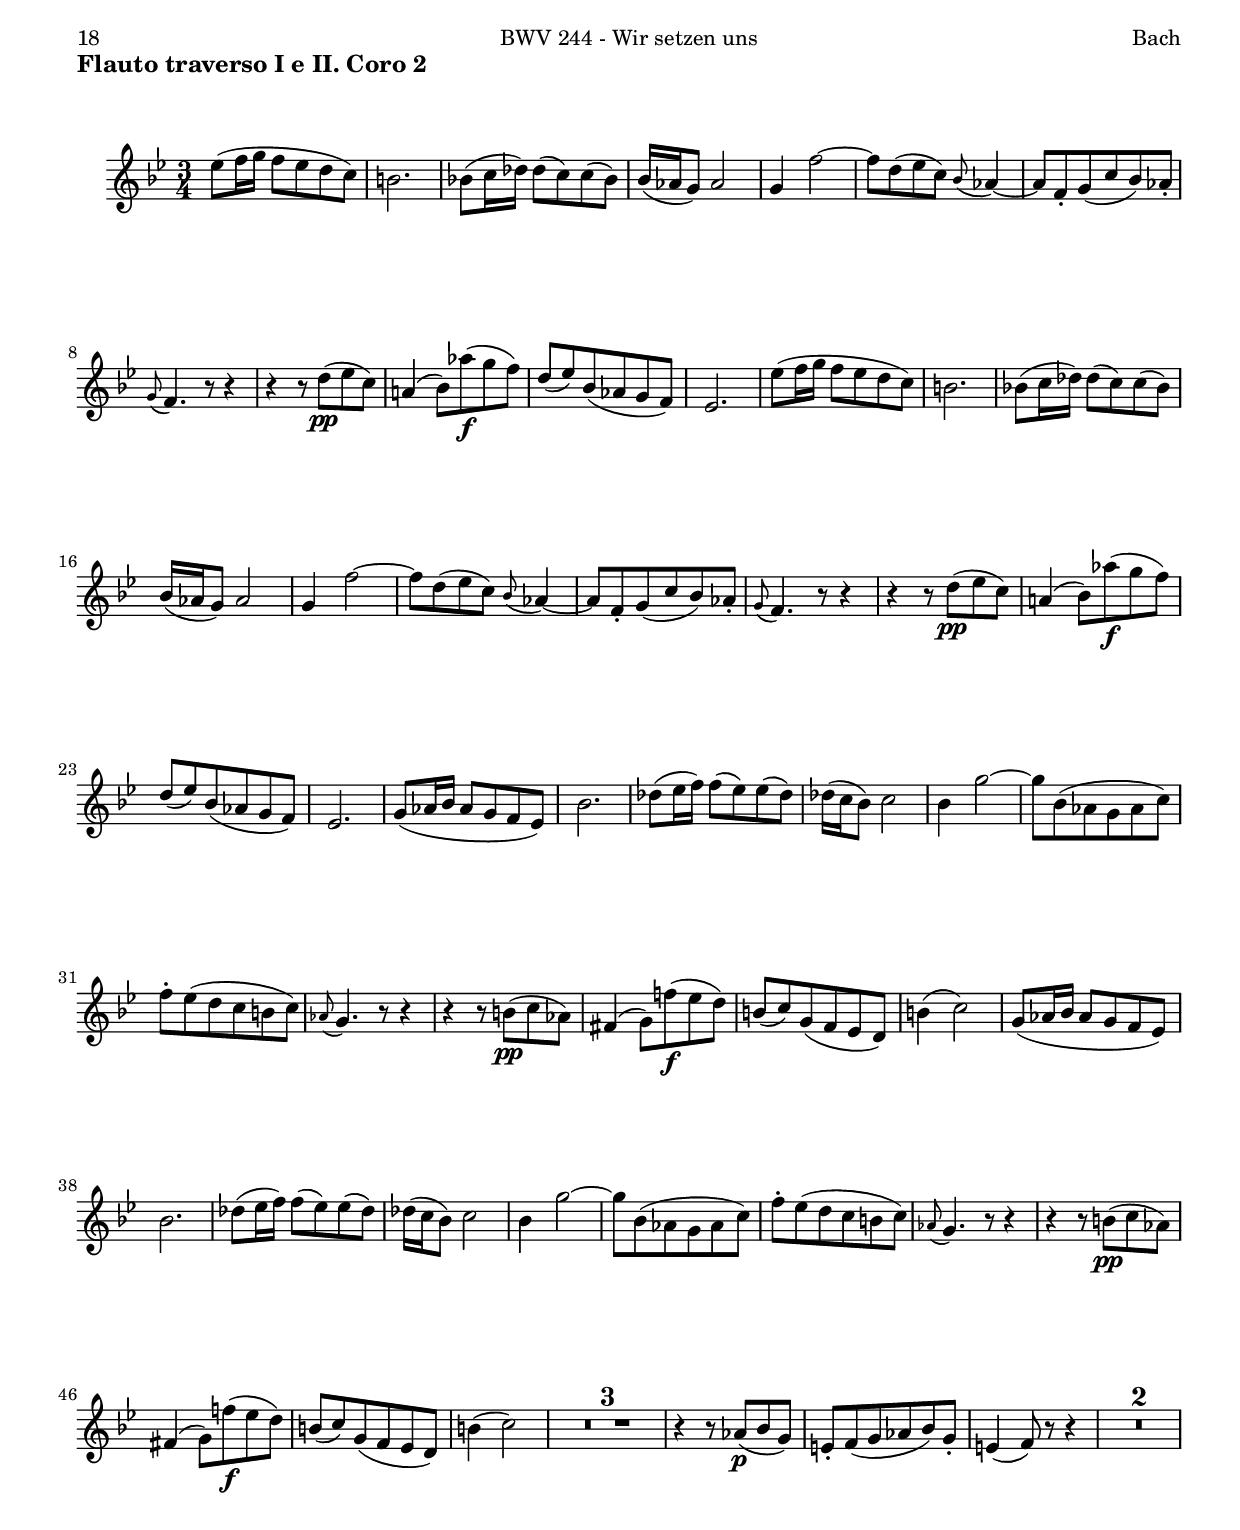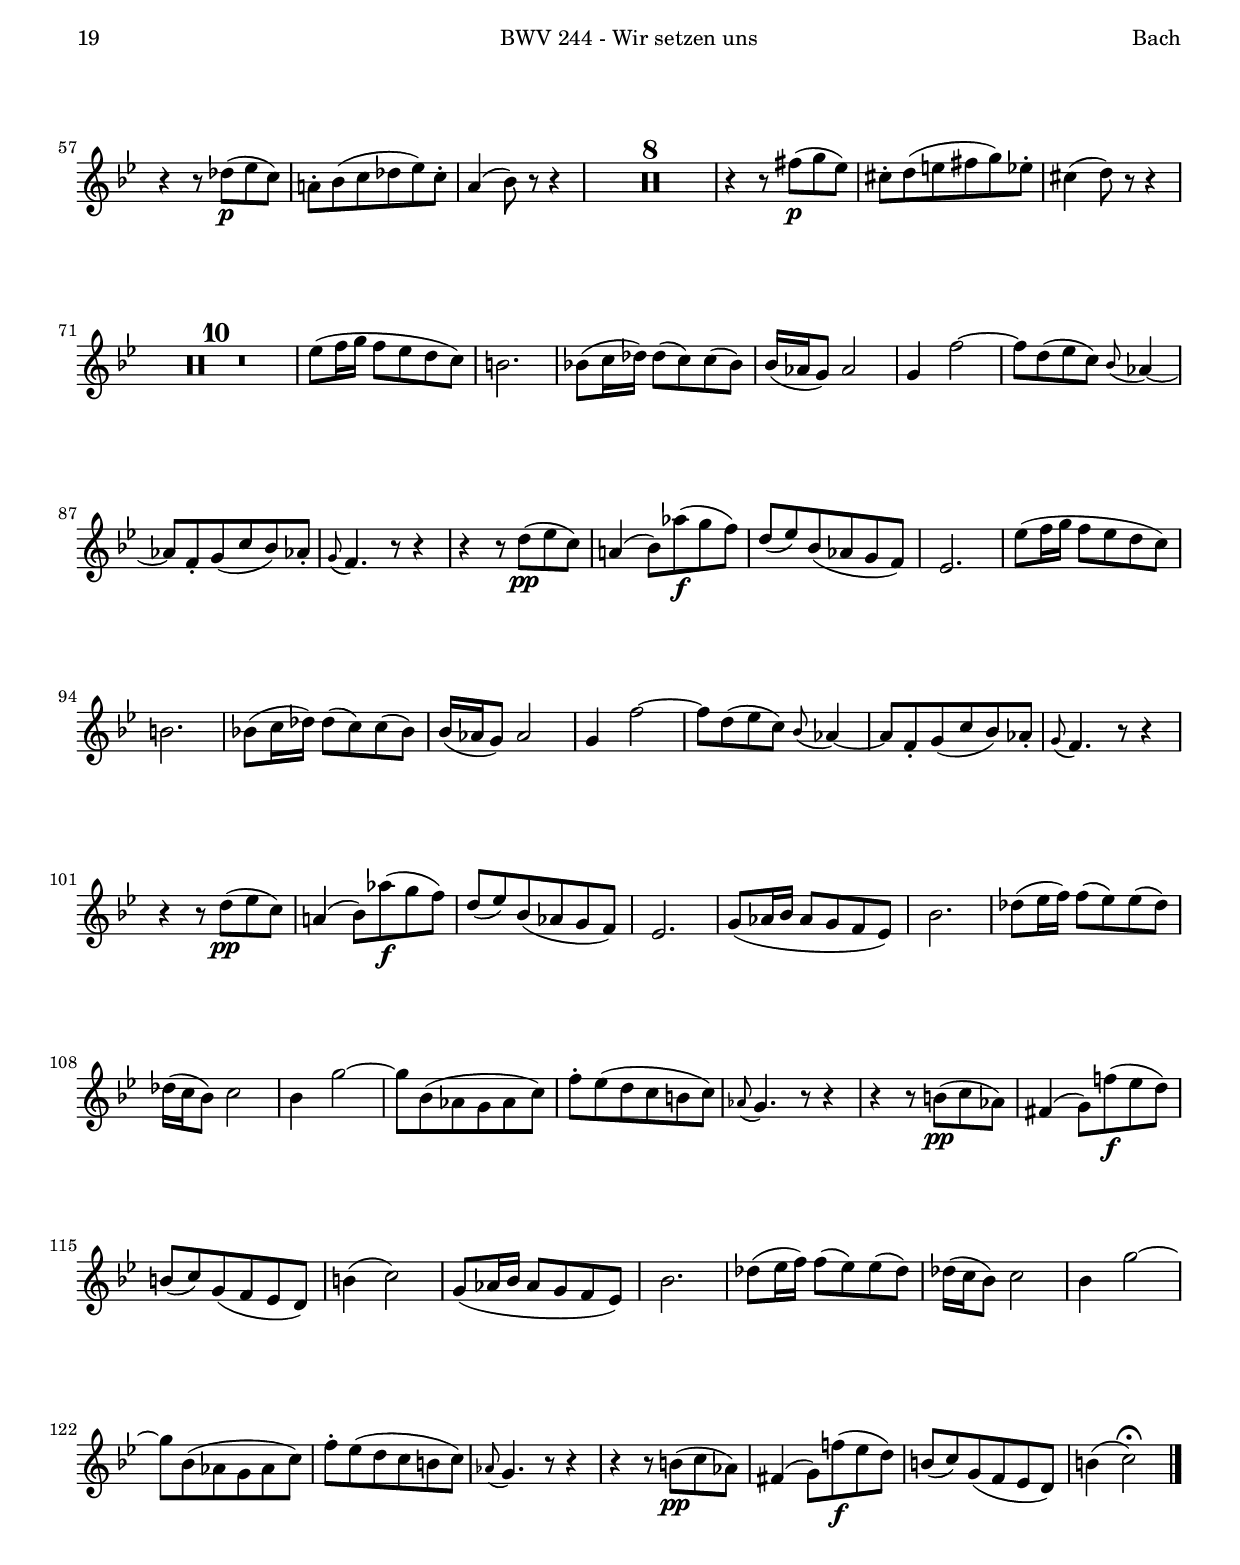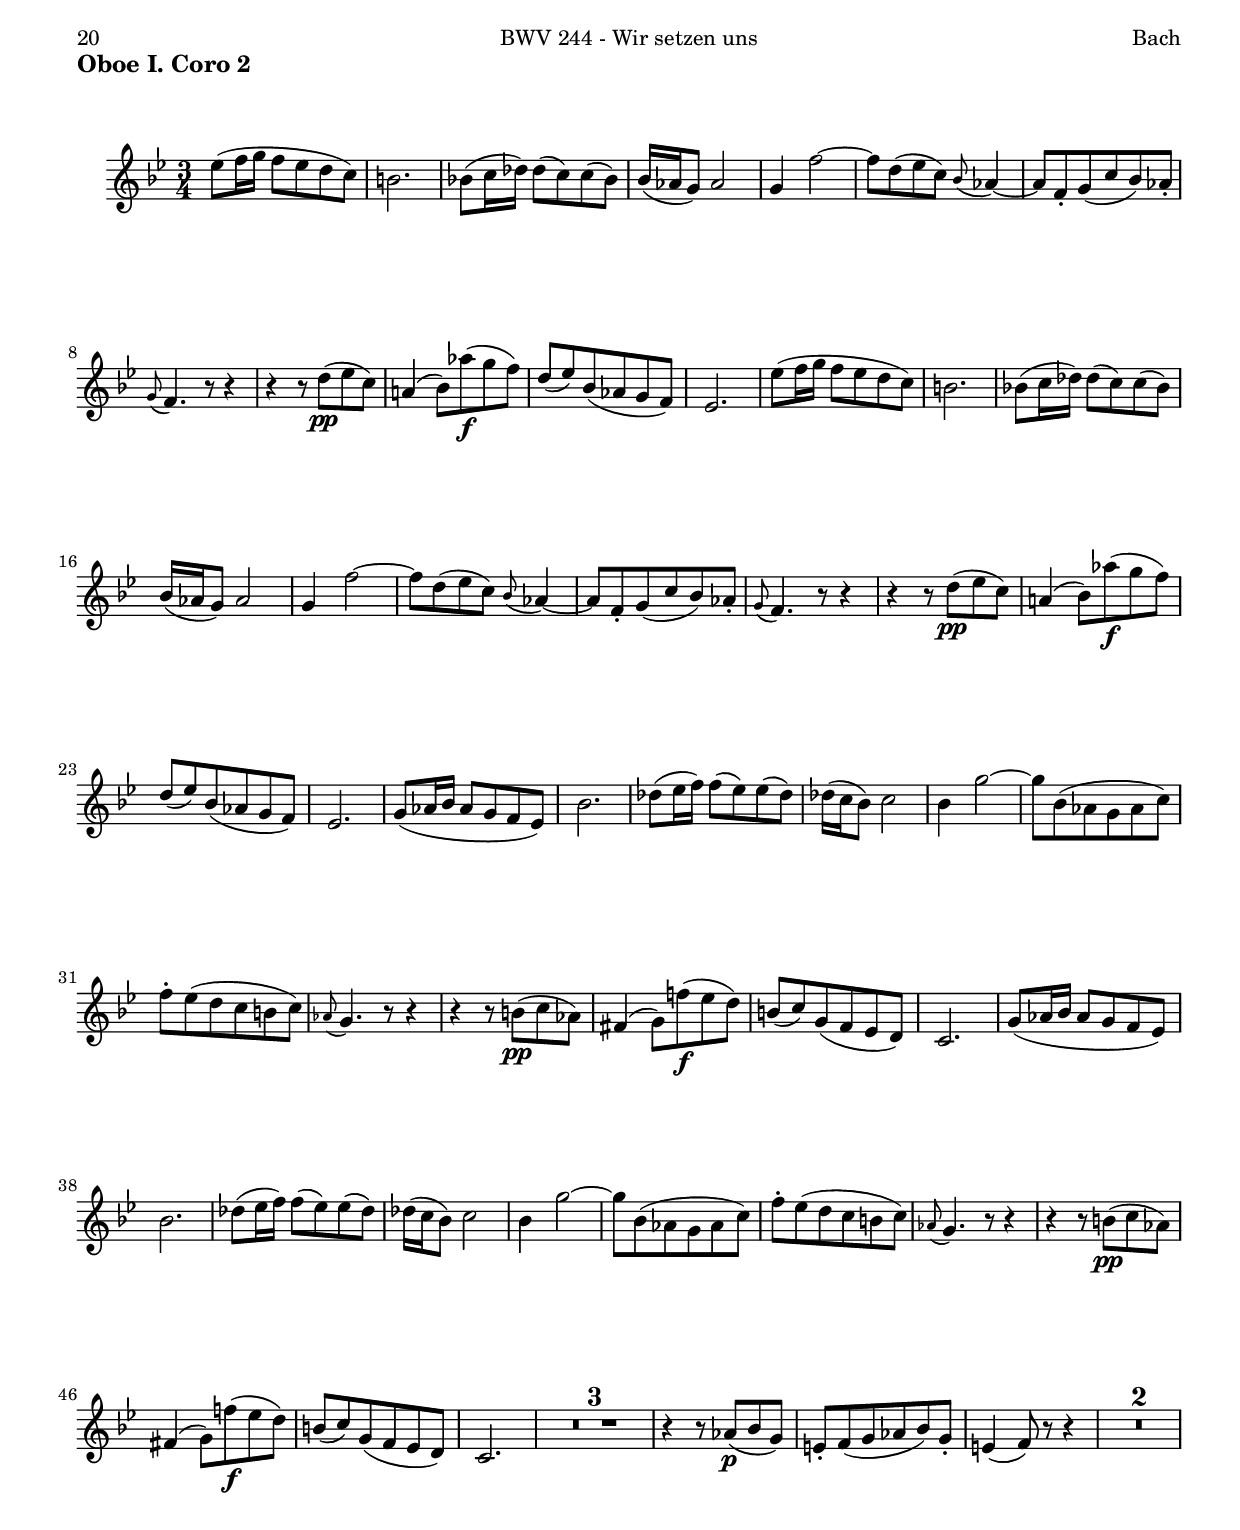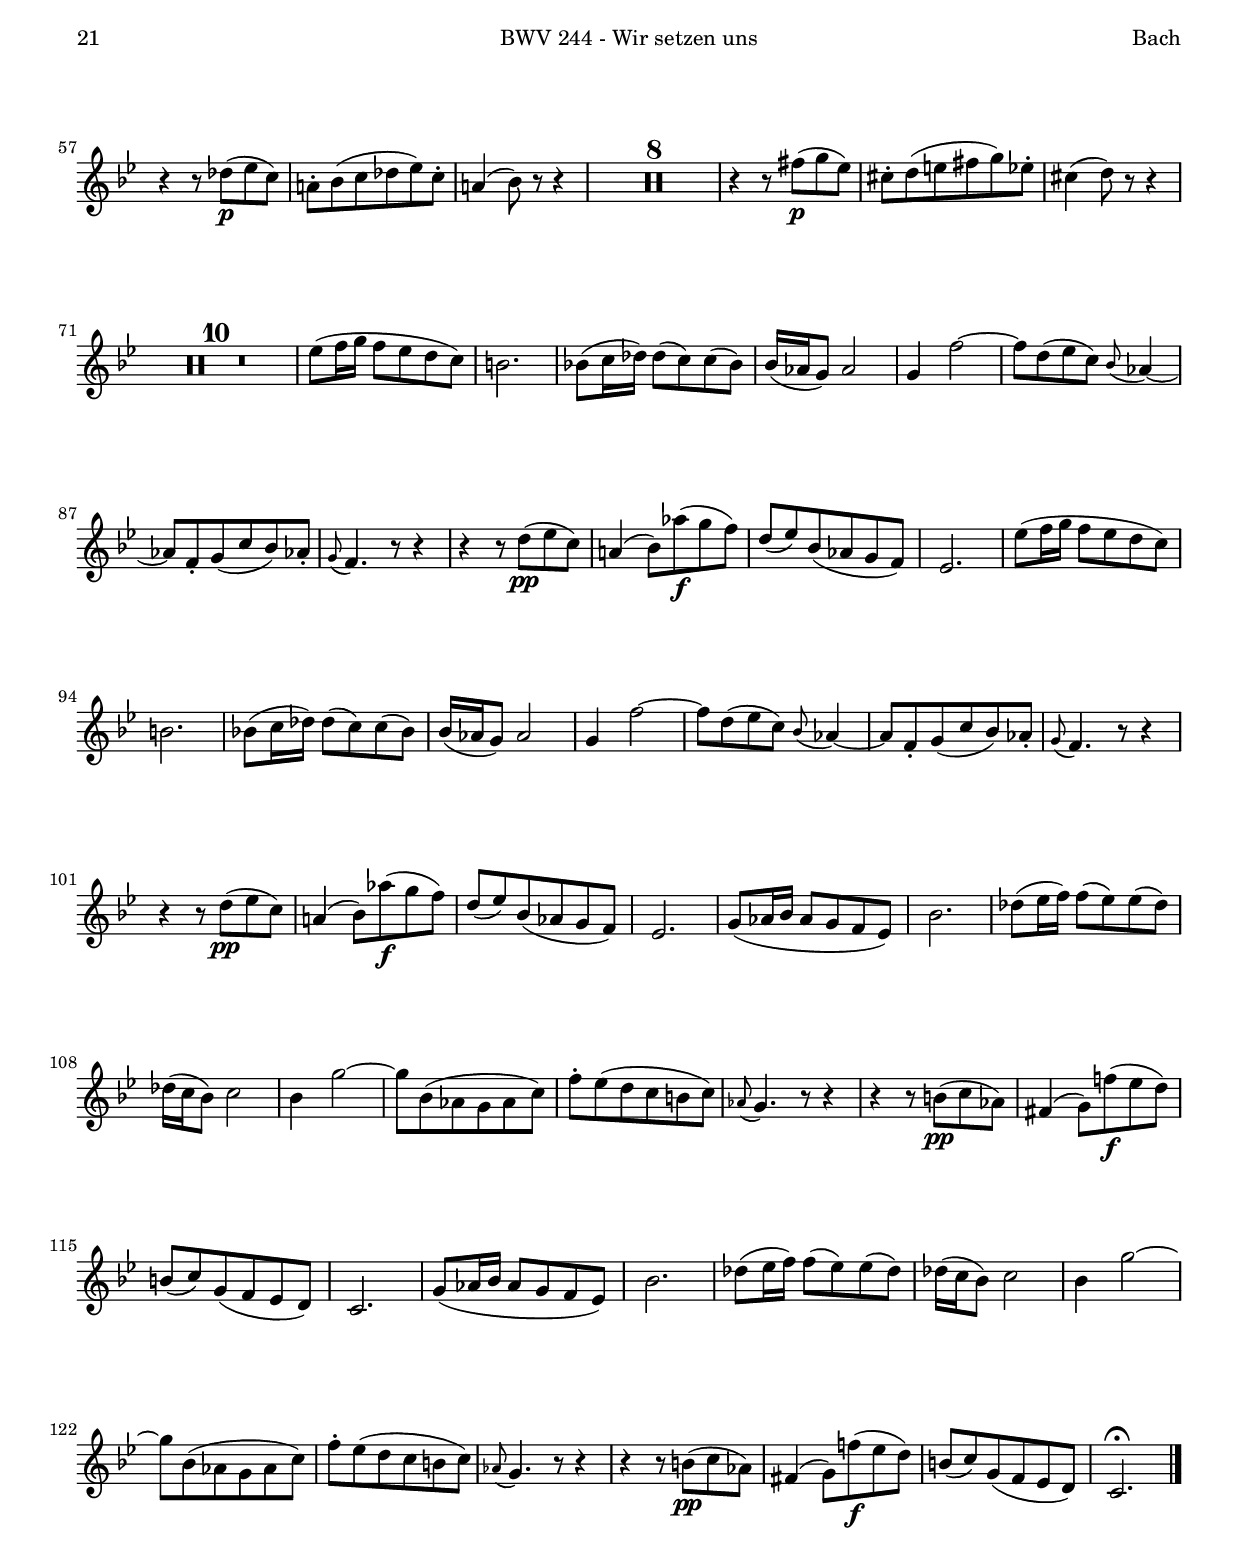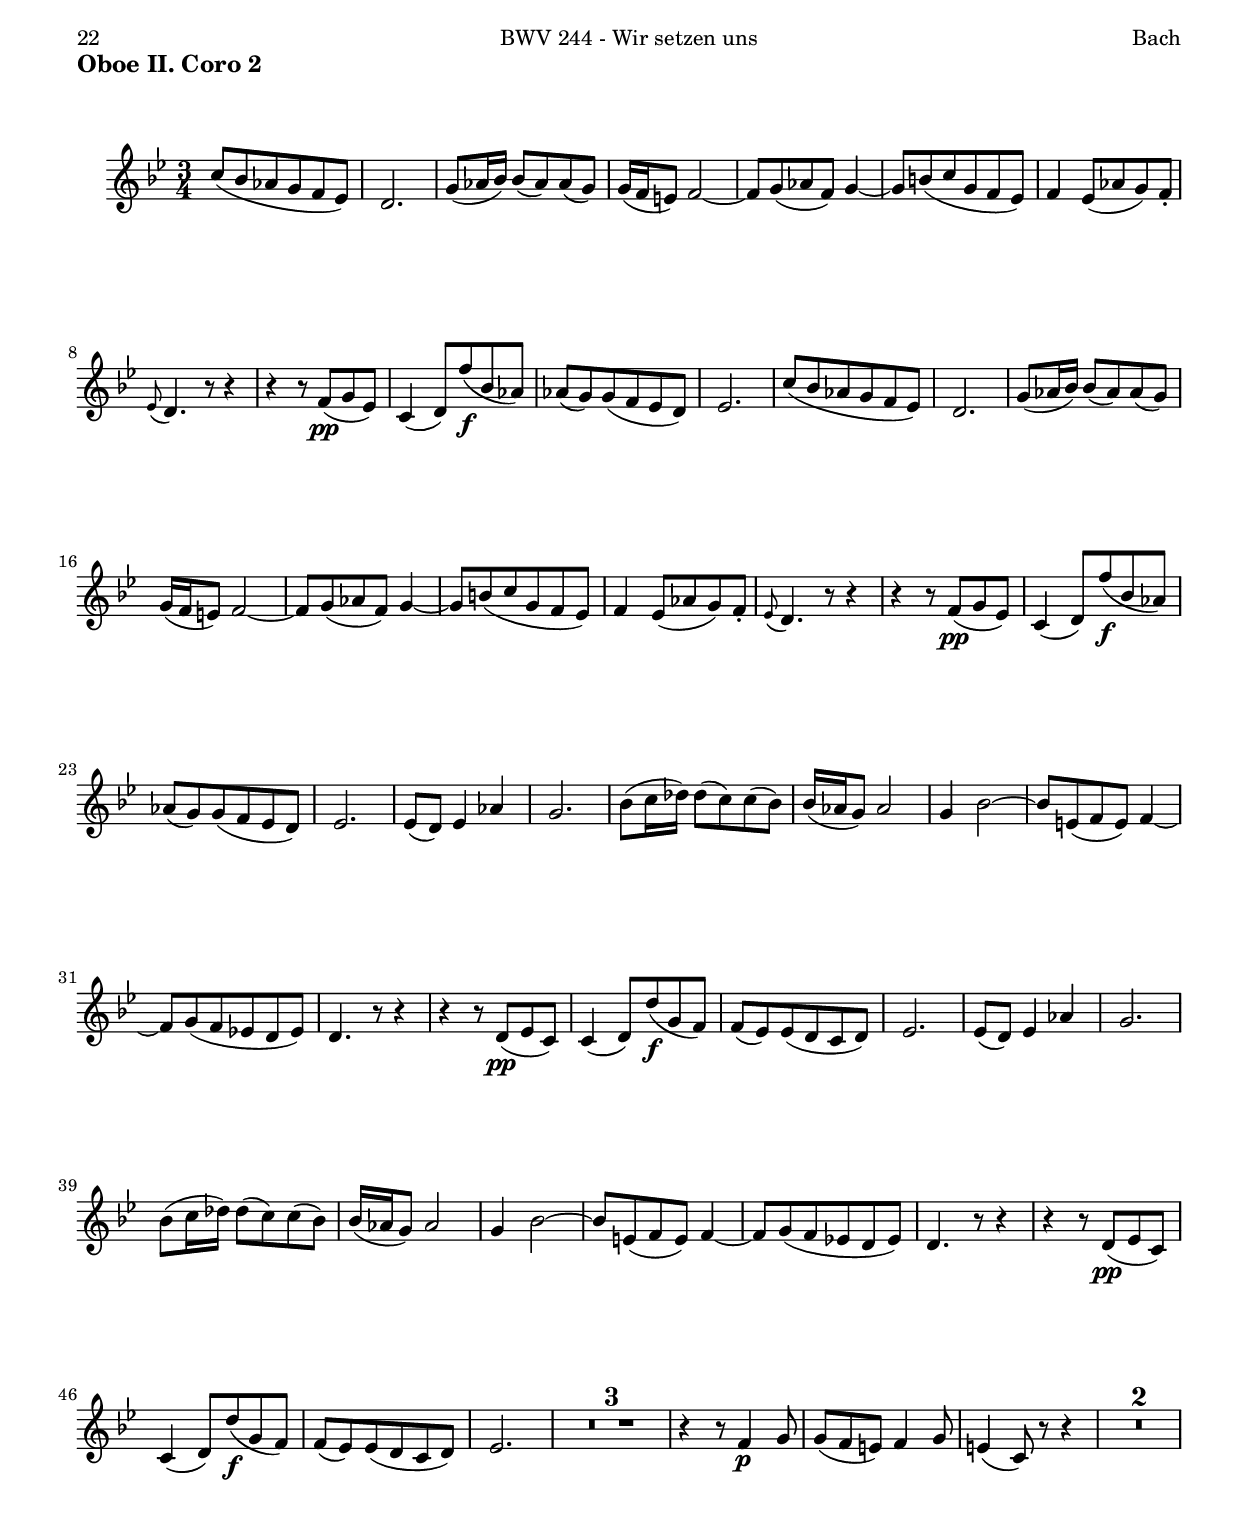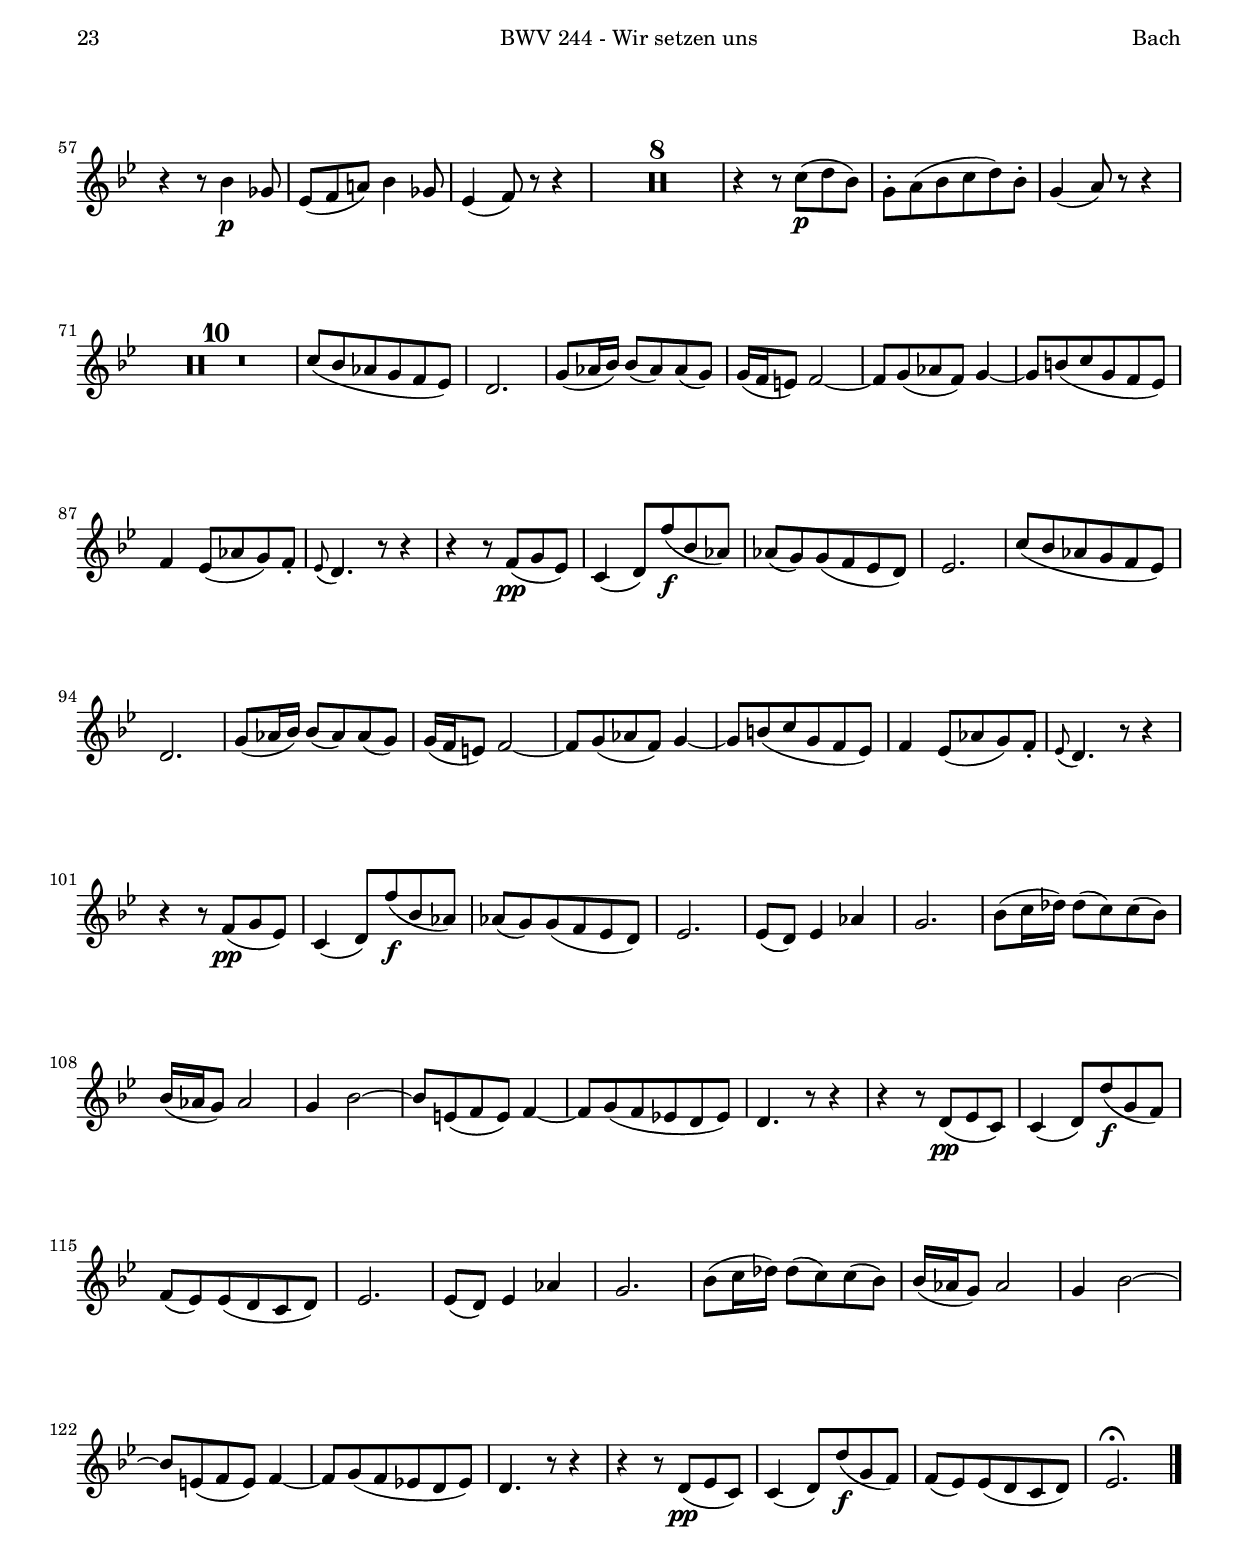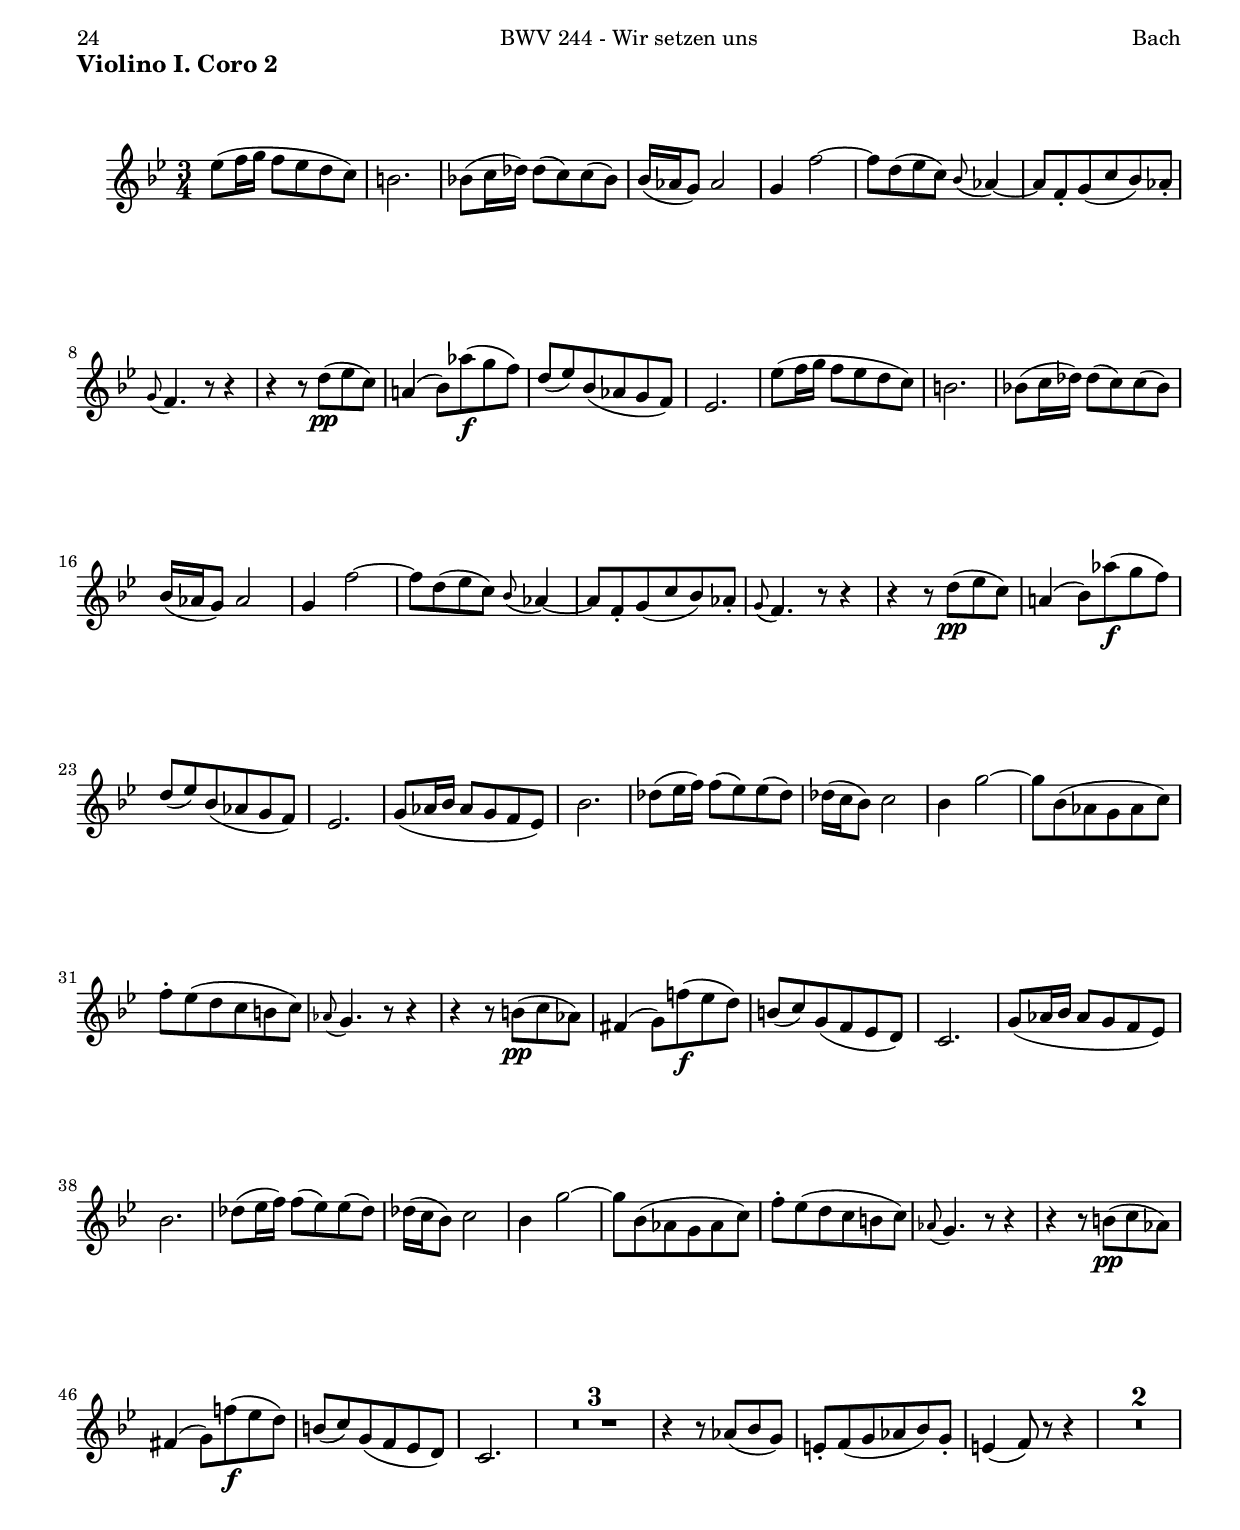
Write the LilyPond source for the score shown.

\version "2.18.0"

#(set-default-paper-size "a4")
#(set-global-staff-size 18.5)
#(ly:set-option 'point-and-click #f)
%nomobile

italicas=\override LyricText.font-shape = #'italic
rectas=\override LyricText.font-shape = #'upright
ss=\once \set suggestAccidentals = ##t
incipitwidth = 20
mtempo={\tempo 4 = 66}
pfermata=\markup{"(" \musicglyph #"scripts.ufermata" ")"}

htitle="BWV 244 - Wir setzen uns"
hcomposer="Bach"
%{
\header {
	title=\markup{\fontsize #3 "78. Wir setzen uns"}
	subtitle="Matthäus-Passion"
%	subsubtitle=\markup{"BWV 244" \vspace #1 }
	composer="Johann Sebastian Bach (1685-1750)"
        pdfauthor=\composer
	%opus="(-)"
	poet=\markup{"BWV 244"}
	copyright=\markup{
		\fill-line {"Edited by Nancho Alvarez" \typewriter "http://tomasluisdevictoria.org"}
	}
%	tagline=""
}
%}
global={
  \compressFullBarRests
  \key bes \major \time 3/4
  \skip 1*3/4*128
  \bar "|."
}


cantus=\relative c''{
        \once \override TextScript.padding = #4
	\once \override TextScript.X-offset = #-10
	%s4*0^\markup{\larger \bold "Coros 1 y 2"} %notablet
	R1*3/4*12
	ees8[ f16 g] f8[ ees] d[ c]
	b2.
	bes!8[ c16 des] des8[ c] c[ bes]
	bes16[ aes g8] aes2
	g4 f'2 ~
	f8[ d] ees[ c] aes4 ~
	aes8 f g8[ c] bes[ aes]
	\appoggiatura{g8} f4. d'8[^\p ees] c
	a!8[ bes] bes r r4
	r4 r8
	\once \override DynamicText.X-offset = #-3.5
	 aes'[^\f g] f
	d8[ ees] bes aes[ g] f
	ees2.
	%\set Staff.shortInstrumentName="S"
	\once \override TextScript.padding = #3
	\once \override TextScript.X-offset = #-6
	%s4*0^\markup{\larger \bold "Coros 1 y 2"} %notablet
	R1*3/4*12
	g8[ aes16 bes] aes8[ g] f[ ees]
	bes'2.
	des8[ ees16 f] f8[ ees] ees[ des]
	des16[ c bes8] c2
	bes4 g'2 ~
	g8[ bes,] aes[ g] aes[ c]
	%\set Staff.shortInstrumentName="S1"
	f[ ees] d[ c] b[ c]
	g4. b8^\p[ c] aes
	fis8[ g] g8 r r4
	r4 r8
	\once \override DynamicText.X-offset = #-2
	 f'^\f[ ees] d
	b8[ c] g f[ ees] d
	\once \override Score.TextScript.X-offset = #-1.5
	c2.%^\pfermata
	g'4( aes4.) bes8
	e,4. g8 bes4 ~
	bes8 c des[ c] c[ bes]
	bes[ aes] aes4 r
	R1*3/4
	r4 c( des8.) ees16
	a,!4. c8 ees4 ~
	ees8 f ges8[ f] f[ ees]
	ees[ des] des4 r
	R1*3/4
	r4 des des
	des( c8[ bes]) bes[ aes]
	aes8[( c] f4) f
	f2.
	ees8 d f[ ees] ees[ d]
	ees d f[ ees] ees[ d]
	ees d d[ c] c[ d16 ees]
	d8 c c[ bes] bes[ c16 d]
	c8 bes a[ g] fis[ g]
	d2. ~
	d ~
	d8[ fis] a c ees[ d]
	d4 c8[ bes] a[ g]
	g2.
	d'4( ees) f8[ d]
	b2.
	f'4 g aes ~
	\slurDashed
	aes g8^\p[( f) f( ees)] % no hay ligaduras de articulación en el coro, pero sí en la orquesta
	ees8[( des) des( c)] c4^\pp ~
	\slurSolid
	c8[ bes] bes[ aes] aes4 ~
	aes8 g g[ fis] fis[ g]
	g2.
	\override Score.RehearsalMark.self-alignment-X=#right
	%\mark \markup{"D.C."}
	
	
	R1*3/4*12
	ees'8[ f16 g] f8[ ees] d[ c]
	b2.
	bes!8[ c16 des] des8[ c] c[ bes]
	bes16[ aes g8] aes2
	g4 f'2 ~
	f8[ d] ees[ c] aes4 ~
	aes8 f g8[ c] bes[ aes]
	\appoggiatura{g8} f4. d'8^\p[ ees] c
	a[ bes] bes r r4
	r4 r8 aes'^\f[ g] f
	d8[ ees] bes aes[ g] f
	ees2.
	R1*3/4*12
	g8[ aes16 bes] aes8[ g] f[ ees]
	bes'2.
	des8[ ees16 f] f8[ ees] ees[ des]
	des16[ c bes8] c2
	bes4 g'2 ~
	g8[ bes,] aes[ g] aes[ c]
	f[ ees] d[ c] b[ c]
	g4. b8^\p[ c] aes
	fis[ g] g8 r r4
	r4 r8 f'[^\f ees] d
	b[ c] g f[ ees] d
	c2.^\fermata
	
}

altus=\relative c''{
	R1*3/4*12
	c8[ bes] aes[ g] f[ ees]
	f2.
	g8[ aes16 bes] bes8[ aes] aes[ g]
	g16[ f e8] f2 ~
	f8 g aes8[ f] g4 ~
	g8[ b c] g f[ ees]
	f4 ees8[ aes] g[ f]
	\appoggiatura{ees8} d4. aes'8^\p[ bes] g
	ees8[ f] f r r4
	r4 r8 bes4^\f aes8
	aes8[ g] g f[ ees] d
	bes2.
	%\set Staff.shortInstrumentName="A"
	R1*3/4*12
	ees8[ d] ees4 f
	g2.
	bes8[ c16 des] des8[ c] c[ bes]
	bes16[ aes g8] aes2
	g4 bes2 ~
	bes8[ e,] f[ e] f4 ~
	%\set Staff.shortInstrumentName="A1"
	f8 g f[ ees!] d[ ees]
	d4. f8^\p[ g] ees
	c8[ d] d r r4
	r4 r8 g4^\f f8
	f8[ ees] ees d[ c] b
	g2.%^\pfermata
	ees'2 des4
	c4. e8 g4 ~
	g8 aes bes8[ aes] aes[ g]
	g8[ f] f4 r
	R1*3/4
	r4 aes4 ges
	f4. a!8 c4 ~
	c8 des ees[ des] des[ c]
	c[ bes] bes4 r
	R1*3/4
	r4 f e8[ f]
	g2 g4
	f8[( g8] aes4) aes
	g2.
	c8 b d8[ c] c[ b]
	c b d[ c] c[ b]
	c bes! bes[ a] a[ bes16 c]
	bes8 a a8[ g] g[ a16 bes]
	a8 g fis8[ g] c,4
	d2. ~
	d ~
	d4 d8 g fis4
	g8[ bes] a[ g] fis[ g]
	d2.
	g2 aes8[ f]
	d2.
	b'2 b4
	b2.
	\slurDashed
	c8[( bes!) bes( aes)] aes4^\pp ~
	\slurSolid
	aes8[ g] g[ f] f4 ~
	f8 ees ees[ d] ees4
	d2.
	
	R1*3/4*12
	c'8[ bes] aes[ g] f[ ees]
	f2.
	g8[ aes16 bes] bes8[ aes] aes[ g]
	g16[ f e8] f2 ~
	f8 g aes[ f] g4 ~
	g8[ b c] g f[ ees]
	f4 ees8[ aes] g[ f]
	\appoggiatura{ees8} d4. aes'8[^\p bes] g
	ees8[ f] f r r4
	r4 r8 bes4^\f aes8
	aes8[ g] g f[ ees] d
	bes2.
	R1*3/4*12
	ees8[ d] ees4 f
	g2.
	bes8[ c16 des] des8[ c] c[ bes]
	bes16[ aes g8] aes2
	g4 bes2 ~
	bes8[ e,] f[ e] f4 ~
	f8 g f[ ees!] d[ ees]
	d4. f8^\p[ g] ees
	c8[ d] d r r4
	r4 r8 g4^\f f8
	f[ ees] ees d[ c] b
	g2.^\fermata
	
}

tenor=\relative c''{
	R1*3/4*12
	g4 c, g
	d'2.
	c4 e c
	c c8[ d] b[ c]
	d2 d4
	c8[ f g] ees d[ c]
	bes4 bes c
	bes4. f'8[^\p g] ees
	c8[ d] d r r4
	r4 r8
	\once \override DynamicText.X-offset = #-2
	 f8^\f[ ees] c
	bes4 bes8 c[ bes] aes
	g2.
	%\set Staff.shortInstrumentName="T"
	R1*3/4*12
	bes4 c d
	ees2.
	ees4 bes ees
	ees ees2
	c4 c2 ~
	c4 c c
	%\set Staff.shortInstrumentName="T1"
	b g' aes8[ c,]
	b4. d8^\p[ ees] c
	a!8[ b] b r r4
	r4 r8 d[^\f c] aes
	g4. aes8 g f
	ees2.%^\pfermata
	c'2 g4
	g4.( bes8) des8[ bes]
	g4( e') e
	c4 c r
	R1*3/4
	r4 f bes,
	c4.( ees8) ges8[ ees]
	c4( a) f'
	f f r
	R1*3/4
	r4 bes, bes
	bes( g) c
	c4( b8[ c]) d4
	d2.
	g,8 g' aes4 g
	g,8 g' aes4 g
	g8 f bes,4 f'
	f8 ees fis,4 g
	fis8 g a[ bes] c[ g]
	d'2. ~
	d ~
	d4 fis,8 ees' c[ a]
	bes4 fis8[ d'] c[ b]
	b2.
	b4( c) b
	f'2.
	d4 ees f ~
	\slurDashed
	f ees8[( d) d( c)]
	\slurSolid
	c4 e f^\pp
	c2 c4
	d4( g,8[ a]) a[ b]
	b2.
	
	R1*3/4*12
	g'4 c, g
	d'2.
	c4 e c
	c c8[ d] b[ c]
	d2 d4
	c8[ f g] ees d[ c]
	bes4 bes c
	bes4. f'8^\p[ g] ees
	c8[ d] d r r4
	r4 r8 f^\f[ ees] c
	bes4 bes8 c[ bes] aes
	g2.
	R1*3/4*12
	bes4 c d
	ees2.
	ees4 bes ees
	ees ees2
	c4 c2 ~
	c4 c c
	b g' aes8[ c,]
	b4. d8^\p[ ees] c
	a!8[ b] b8 r r4
	r4 r8 d^\f[ c] aes
	g4. aes8 g f
	ees2.^\fermata
	
}

bassus=\relative c'{
	R1*3/4*12
	c4 c, c
	d2.
	e4 c e
	f f2
	b,4 b' b
	c2 c,4
	d4( ees) aes
	bes4 bes,^\p bes
	bes2. ~
	bes4 bes8 d8^\f[ ees] f
	g4. aes8 bes8 bes,
	ees2.
	%\set Staff.shortInstrumentName="B"
	R1*3/4*12
	ees4 ees ees
	des2.
	g,4 g' g
	aes4 aes,2
	e'4 e8[ g c bes]
	aes8[ g] f[ c'] aes[ f]
	%\set Staff.shortInstrumentName="B1"
	d4 ees f
	g4 g,^\p g
	g2. ~
	g4 g8 b^\f[ c] d
	ees4. f8 g g,
	c2.%^\pfermata
	c2 bes4
	bes8[ bes' aes g] f[ d]
	e4( g) c,
	f4 f, r
	R1*3/4
	r4 f' ees
	ees8[ ees' des c] bes[ g]
	a4( c) f,
	bes bes, r
	R1*3/4
	r4 bes'8[ aes] g[ f]
	e2 e4
	f8[ ees d c] b[ c]
	b2.
	c8 g' f4 g
	c,8 g' f4 g
	c,8 d ees4 f
	bes,8 c d4 ees
	a,8 bes c8[ d] ees4
	d2. ~
	d ~
	d4 c8 bes a8[ c]
	bes8[ g] d'4 d
	g,2.
	g4( g') g
	g2.
	g,4( g') g
	g2. ~
	g4 g^\pp aes
	e2 f4
	b,4 c2
	g2.
	
	R1*3/4*12
	c'4 c, c
	d2.
	e4 c e
	f f2
	b,4 b' b
	c2 c,4
	d4( ees) aes
	bes bes,^\p bes
	bes2. ~
	bes4 bes8 d^\f[ ees] f
	g4. aes8 bes8 bes,
	ees2.
	R1*3/4*12
	ees4 ees ees
	des2.
	g,4 g' g
	aes4 aes,2
	e'4 e8[ g c bes]
	aes8[ g] f[ c'] aes[ f]
	d4 ees f
	g g,^\p g
	g2. ~
	g4 g8 b8[^\f c] d
	ees4. f8 g g,
	c2.^\fermata
	
}

textocantus=\lyricmode{
Wir set -- zen uns
mit Trä -- nen nie -- der
und ru -- fen dir
im Gra -- be zu:
Ru -- he sanf -- te
ru -- he sanf -- te, sanf -- te ruh'!
Wir set -- zen uns
mit Trä -- nen nie -- der
und ru -- fen dir
im Gra -- be zu:
Ru -- he sanf -- te
ru -- he sanf -- te, sanf -- te ruh'!
Ruh't, ihr aus -- _ _ ge -- sog -- nen Glie -- der
ruh't, ihr aus -- _ _ ge -- sog -- nen Glie -- der!
Eu -- er Grab und Lei -- chen -- stein
soll dem ängst -- li -- chen Ge -- wis -- sen
ein be -- que -- mes Ru -- he -- kis -- sen 
und der See -- len Ruh -- statt,
der See -- len Ruh -- statt sein.
Höchst ver -- gnügt,
höchst ver -- gnügt
schlum -- _ _ mern da die Au -- gen ein.
Wir set -- zen uns
mit Trä -- nen nie -- der
und ru -- fen dir
im Gra -- be zu:
Ru -- he sanf -- te
ru -- he sanf -- te, sanf -- te ruh'!
Wir set -- zen uns
mit Trä -- nen nie -- der
und ru -- fen dir
im Gra -- be zu:
Ru -- he sanf -- te
ru -- he sanf -- te, sanf -- te ruh'!
}

textoaltus=\lyricmode{
Wir set -- zen uns
mit Trä -- nen nie -- der
und ru -- _ fen dir
im Gra -- be zu:
Ru -- he sanf -- te
ru -- he sanf -- te, sanf -- te ruh'!
Wir set -- zen uns
mit Trä -- nen nie -- der
und ru -- fen dir
im Gra -- be zu:
Ru -- he sanf -- te
ru -- he sanf -- te, sanf -- te ruh'!
Ruh't, ihr aus -- _ _ ge -- sog -- nen Glie -- der
ruh't, ihr aus -- _ _ ge -- sog -- nen Glie -- der!
Eu -- er Grab und Lei -- chen -- stein
soll dem ängst -- li -- chen Ge -- wis -- sen
ein be -- que -- mes Ru -- he -- kis -- sen 
und der See -- len Ruh -- statt,
der See -- len Ruh -- statt sein.
Höchst ver -- gnügt,
höchst ver -- gnügt
schlum -- _ mern da die Au -- gen ein.
Wir set -- zen uns
mit Trä -- nen nie -- der
und ru -- _ fen dir
im Gra -- be zu:
Ru -- he sanf -- te
ru -- he sanf -- te, sanf -- te ruh'!
Wir set -- zen uns
mit Trä -- nen nie -- der
und ru -- fen dir
im Gra -- be zu:
Ru -- he sanf -- te
ru -- he sanf -- te, sanf -- te ruh'!
}

textotenor=\lyricmode{
Wir set -- zen uns
mit Trä -- nen nie -- der
und ru -- fen,
ru -- fen dir
im Gra -- be zu:
Ru -- he sanf -- te
ru -- he sanf -- te, sanf -- te ruh'!
Wir set -- zen uns
mit Trä -- nen nie -- der
und ru -- fen dir
im Gra -- be zu:
Ru -- he sanf -- te
ru -- he sanf -- te, sanf -- te ruh'
Ruh't, ihr aus -- ge -- sog -- nen Glie -- der
ruh't, ihr aus -- ge -- sog -- nen Glie -- der!
Eu -- er Grab und Lei -- chen -- stein
soll dem ängst -- li -- chen Ge -- wis -- sen
ein be -- que -- mes Ru -- he -- kis -- sen 
und der See -- len Ruh -- statt,
der See -- len Ruh -- statt sein.
Höchst ver -- gnügt,
höchst ver -- gnügt
schlum -- _ _ mern da die Au -- gen ein.
Wir set -- zen uns
mit Trä -- nen nie -- der
und ru -- fen,
ru -- fen dir
im Gra -- be zu:
Ru -- he sanf -- te
ru -- he sanf -- te, sanf -- te ruh'!
Wir set -- zen uns
mit Trä -- nen nie -- der
und ru -- fen dir
im Gra -- be zu:
Ru -- he sanf -- te
ru -- he sanf -- te, sanf -- te ruh'!
}

textobassus=\lyricmode{
Wir set -- zen uns
mit Trä -- nen nie -- der
und ru -- fen dir
im Gra -- be zu:
Ru -- he sanf -- te,
ru -- he sanf -- te, sanf -- te ruh'!
Wir set -- zen uns
mit Trä -- nen nie -- der
und ru -- _ fen dir
im Gra -- be zu:
Ru -- he sanf -- te
ru -- he sanf -- te, sanf -- te ruh'!
Ruh't, ihr aus -- ge -- sog -- nen Glie -- der!
ruh't, ihr aus -- ge -- sog -- nen Glie -- der!
Eu -- er Grab und Lei -- chen -- stein
soll dem ängst -- li -- chen Ge -- wis -- sen
ein be -- que -- mes Ru -- he -- kis -- sen 
und der See -- len Ruh -- statt,
der See -- len Ruh -- statt sein.
Höchst ver -- gnügt,
höchst ver -- gnügt
schlum -- mern da die Au -- gen ein.
Wir set -- zen uns
mit Trä -- nen nie -- der
und ru -- fen dir
im Gra -- be zu:
Ru -- he sanf -- te
ru -- he sanf -- te, sanf -- te ruh'!
Wir set -- zen uns
mit Trä -- nen nie -- der
und ru -- _ fen dir
im Gra -- be zu:
Ru -- he sanf -- te,
ru -- he sanf -- te, sanf -- te ruh'!
}


cantusdos=\relative c''{
	R1*3/4*12
	ees8[ f16 g] f8[ ees] d[ c]
	b2.
	bes!8[ c16 des] des8[ c] c[ bes]
	bes16[ aes g8] aes2
	g4 f'2 ~
	f8[ d] ees[ c] aes4 ~
	%s1*3/4*6 %notablet
        aes8 f g8[ c] bes[ aes]
	%aes8\repeatTie f g8[ c] bes[ aes] %notablet
	\appoggiatura{g8} f4. r8 r4
	r4 r8 d'8^\pp[ ees] c
	a!4( bes8) 
	\once \override DynamicText.X-offset = #-3.5
	 aes'[^\f g] f
	d8[ ees] bes aes[ g] f
	ees2.
	R1*3/4*12
	g8[ aes16 bes] aes8[ g] f[ ees]
	bes'2.
	des8[ ees16 f] f8[ ees] ees[ des]
	des16[ c bes8] c2
	bes4 g'2 ~
	g8[ bes,] aes[ g] aes[ c]
	%s1*3/4*6 %notablet
	f8[ ees] d[ c] b[ c]
	%f'8[ ees] d[ c] b[ c] %notablet
	g4. r8 r4
	r4 r8 b8[^\pp c] aes
	fis4( g8)
	\once \override DynamicText.X-offset = #-3
 	 f'!^\f[ ees] d
	b8[ c] g f[ ees] d
	c2.%^\pfermata
	R1*3/4*3
	r4 r8 aes'8^\p[ bes] g
	e[ f] g aes[ bes] g
	e4( f8) r8 r4
	R1*3/4*2
	r4 r8 des'8^\p[ ees] c
	a8[ bes] c des[ ees] c
	a4( bes8) r r4
	R1*3/4*8
	r4 r8 fis'^\p[ g] ees!
	cis8[ d] e fis8[ g] ees
	cis4( d8) r r4
	
	R1*3/4*22
	ees8[ f16 g] f8[ ees] d[ c]
	b2.
	bes!8[ c16 des] des8[ c] c[ bes]
	bes16[ aes g8] aes2
	g4 f'2 ~
	f8[ d] ees[ c] aes4 ~
	%s1*3/4*6 %notablet
        aes8 f g8[ c] bes[ aes]
	%aes8\repeatTie f g8[ c] bes[ aes] %notablet
	\appoggiatura{g8} f4. r8 r4
	r4 r8 d'8^\pp[ ees] c
	a!4( bes8) 
	\once \override DynamicText.X-offset = #-3.5
	 aes'[^\f g] f
	d8[ ees] bes aes[ g] f
	ees2.
	R1*3/4*12
	g8[ aes16 bes] aes8[ g] f[ ees]
	bes'2.
	des8[ ees16 f] f8[ ees] ees[ des]
	des16[ c bes8] c2
	bes4 g'2 ~
	g8[ bes,] aes[ g] aes[ c]
	%s1*3/4*6 %notablet
	f8[ ees] d[ c] b[ c]
	%f'8[ ees] d[ c] b[ c] %notablet
	g4. r8 r4
	r4 r8 b8[^\pp c] aes
	fis4( g8)
	\once \override DynamicText.X-offset = #-3
 	 f'!^\f[ ees] d
	b8[ c] g f[ ees] d
	c2.
	
}

altusdos=\relative c''{
	R1*3/4*12
	c8[ bes] aes[ g] f[ ees]
	f2.
	g8[ aes16 bes] bes8[ aes] aes[ g]
	g16[ f e8] f2 ~
	f8 g aes8[ f] g4 ~
	g8[ b c] g f[ ees]
	%s1*3/4*6 %notablet
	f4 ees8[ aes] g[ f]
	%f,4 ees8[ aes] g[ f] %notablet
	\appoggiatura{ees8} d4. r8 r4
	r4 r8 aes'8[^\pp bes] g
	ees4( f8) bes4^\f aes8
	aes8[ g] g f[ ees] d
	bes2.
	R1*3/4*12
	ees8[ d] ees4 f
	g2.
	bes8[ c16 des] des8[ c] c[ bes]
	bes16[ aes g8] aes2
	g4 bes2 ~
	bes8[ e,] f[ e] f4 ~
	%s1*3/4*6 %notablet
	f8 g f[ ees!] d[ ees]
	%f'8\repeatTie g f[ ees!] d[ ees] %notablet
	d4. r8 r4
	r4 r8 f8^\pp[ g] ees
	c4( d8) g4^\f f8
	f8[ ees] ees d[ c] b
	g2.%^\pfermata
	R1*3/4*3
	r4 r8 f'4^\p des8
	bes8[ c] e8 f4 des8
	bes4( c8) r r4
	R1*3/4*2
	r4 r8 bes'4^\p ges8
	ees8[ f] a!8 bes4 ges8
	ees4( f8) r r4
	R1*3/4*8
	r4 r8 a8^\p[ bes] g
	g8[ a] bes a[ bes] g
	g4( a8) r r4
	
	R1*3/4*22
	c8[ bes] aes[ g] f[ ees]
	f2.
	g8[ aes16 bes] bes8[ aes] aes[ g]
	g16[ f e8] f2 ~
	f8 g aes[ f] g4 ~
	g8[ b c] g f[ ees]
	f4 ees8[ aes] g[ f]
	\appoggiatura{ees8} d4. r8 r4
	r4 r8 aes'8[ bes] g
	ees4( f8) bes4^\f aes8
	aes8[ g] g f[ ees] d
	bes2.
	R1*3/4*12
	ees8[ d] ees4 f
	g2.
	bes8[ c16 des] des8[ c] c[ bes]
	bes16[ aes g8] aes2
	g4 bes2 ~
	bes8[ e,] f[ e] f4 ~
	f8 g f[ ees] d[ ees]
	d4. r8 r4
	r4 r8 f8^\pp[ g] ees
	c4( d8) g4^\f f8
	f[ ees] ees d[ c] b
	g2.^\fermata
	
}

tenordos=\relative c''{
	R1*3/4*12
	g4 c, g
	d'2.
	c4 e c
	c c8[ d] b[ c]
	d2 d4
	c8[ f g] ees d[ c]
	%s1*3/4*6 %notablet
	bes4 bes c
	%bes,4 bes c %notablet
	bes4. r8 r4
	r4 r8 f'8^\pp[ g] ees
	c4( d8)
	\once \override DynamicText.X-offset = #-2
	 f8^\f[ ees] c
	bes4 bes8 c[ bes] aes
	g2.
	R1*3/4*12
	bes4 c d
	ees2.
	ees4 bes ees
	ees ees2
	c4 c2 ~
	c4 c c
	%s1*3/4*6 %notablet
	b4 g' aes8[ c,]
	b4. r8 r4
	r4 r8 d^\pp[ ees] c
	a!4( b8) d[^\f c] aes
	g4. aes8 g f
	ees2.%^\pfermata
	R1*3/4*3
	r4 r8 c'^\p[ des] bes
	g8[ aes] bes c[ des] bes
	g4( aes8) r r4
	R1*3/4*2
	r4 r8 f'^\p[ ges] ees
	c8[ des] ees f[ ges] ees
	c4( des8) r r4
	R1*3/4*8
	r4 r8 d4^\p g8
	e8[ fis] g8 d4 g8
	e4( fis8) r r4
	
	R1*3/4*22
	g4 c, g
	d'2.
	c4 e c
	c c8[ d] b[ c]
	d2 d4
	c8[ f g] ees d[ c]
	bes4 bes c
	bes4. r8 r4
	r4 r8 f'8[^\pp g] ees
	c4( d8) f^\f[ ees] c
	bes4 bes8 c[ bes] aes
	g2.
	R1*3/4*12
	bes4 c d
	ees2.
	ees4 bes ees
	ees ees2
	c4 c2 ~
	c4 c c
	b g' aes8[ c,]
	b4. r8 r4
	r4 r8 d^\pp[ ees] c
	a!4( b8) d^\f[ c] aes
	g4. aes8 g f
	ees2.^\fermata
	
}

bassusdos=\relative c'{
	R1*3/4*12
	c4 c, c
	d2.
	e4 c e
	f f2
	b,4 b' b
	c2 c,4
	%s1*3/4*6 %notablet
	d4( ees) aes
	%d,4( ees) aes %notablet
	bes4. r8 r4
	r4 bes,4^\pp bes
	bes4. d8^\f[ ees] f
	g4. aes8 bes bes,
	ees2.
	R1*3/4*12
	ees4 ees ees
	des2.
	g,4 g' g
	aes4 aes,2
	e'4 e8[ g c bes]
	aes8[ g] f[ c'] aes[ f]
	%s1*3/4*6 %notablet
	d4 ees f
	g4. r8 r4
	r4 g,4^\pp g
	g4. b8[^\f c] d
	ees4. f8 g g,
	c2.%^\pfermata
	R1*3/4*3
	r4 f2^\p ~
	f2. ~
	f4 f,8 r r4
	R1*3/4*2
	r4 bes'2^\p ~
	bes2. ~
	bes4 bes8 r r4
	R1*3/4*8
	r4 d2^\p ~
	d2. ~
	d4 d,8 r r4
	
	R1*3/4*22
	c'4 c, c
	d2.
	e4 c e
	f f2
	b,4 b' b
	c2 c,4
	d4( ees) aes
	bes4. r8 r4
	r4 bes,^\pp bes
	bes4. d8[^\f ees] f
	g4. aes8 bes bes,
	ees2.
	R1*3/4*12
	ees4 ees ees
	des2.
	g,4 g' g
	aes4 aes,2
	e'4 e8[ g c bes]
	aes8[ g] f[ c'] aes[ f]
	d4 ees f
	g4. r8 r4
	r4 g,^\pp g
	g4. b8^\f[ c] d
	ees4. f8 g g,
	c2.^\fermata
	
}

textocantusdos=\lyricmode{
Wir set -- zen uns
mit Trä -- nen nie -- der
und ru -- fen dir
%_ %notablet 
im Gra -- be zu:
sanf -- te ruh',
ru -- he sanf -- te, sanf -- te ruh'!
Wir set -- zen uns
mit Trä -- nen nie -- der
und ru -- fen dir
im Gra -- be zu:
sanf -- te ruh',
ru -- he sanf -- te, sanf -- te ruh'!
Ru -- het sanf -- te, ru -- het wohl
Ru -- het sanf -- te, ru -- het wohl!
Ru -- het sanf -- te, sanf -- te ruh't!

Wir set -- zen uns
mit Trä -- nen nie -- der
und ru -- fen dir
im Gra -- be zu:
sanf -- te ruh',
ru -- he sanf -- te, sanf -- te ruh'!
Wir set -- zen uns
mit Trä -- nen nie -- der
und ru -- fen dir
im Gra -- be zu:
sanf -- te ruh',
ru -- he sanf -- te, sanf -- te ruh'!
}

textoaltusdos=\lyricmode{
Wir set -- zen uns
mit Trä -- nen nie -- der
und ru -- _ fen dir
im Gra -- be zu:
sanf -- te ruh',
ru -- he sanf -- te, sanf -- te ruh'!
Wir set -- zen uns
mit Trä -- nen nie -- der
und ru -- fen dir
%_ %notablet
im Gra -- be zu:
sanf -- te ruh',
ru -- he sanf -- te, sanf -- te ruh'!
Ru -- het sanf -- te, ru -- het wohl
Ru -- het sanf -- te, ru -- het wohl!
Ru -- het sanf -- te, sanf -- te ruh't!

Wir set -- zen uns
mit Trä -- nen nie -- der
und ru -- _ fen dir
im Gra -- be zu:
sanf -- te ruh',
ru -- he sanf -- te, sanf -- te ruh'!
Wir set -- zen uns
mit Trä -- nen nie -- der
und ru -- fen dir
im Gra -- be zu:
sanf -- te ruh',
ru -- he sanf -- te, sanf -- te ruh'!
}

textotenordos=\lyricmode{
Wir set -- zen uns
mit Trä -- nen nie -- der
und ru -- fen,
ru -- fen dir
im Gra -- be zu:
sanf -- te ruh',
ru -- he sanf -- te, sanf -- te ruh'!
Wir set -- zen uns
mit Trä -- nen nie -- der
und ru -- fen dir
im Gra -- be zu:
sanf -- te ruh',
ru -- he sanf -- te, sanf -- te ruh'
Ru -- het sanf -- te, ru -- het wohl
Ru -- het sanf -- te, ru -- het wohl!
Ru -- het sanf -- te, sanf -- te ruh't!

Wir set -- zen uns
mit Trä -- nen nie -- der
und ru -- fen,
ru -- fen dir
im Gra -- be zu:
sanf -- te ruh',
ru -- he sanf -- te, sanf -- te ruh'!
Wir set -- zen uns
mit Trä -- nen nie -- der
und ru -- fen dir
im Gra -- be zu:
sanf -- te ruh',
ru -- he sanf -- te, sanf -- te ruh'!
}

textobassusdos=\lyricmode{
Wir set -- zen uns
mit Trä -- nen nie -- der
und ru -- fen dir
im
Gra -- be zu:
sanf -- te ruh',
ru -- he sanf -- te, sanf -- te ruh'!
Wir set -- zen uns
mit Trä -- nen nie -- der
und ru -- _ fen dir
im Gra -- be zu:
sanf -- te ruh',
ru -- he sanf -- te, sanf -- te ruh'!
Ru -- het!
Ru -- het!
Ru -- het!

Wir set -- zen uns
mit Trä -- nen nie -- der
und ru -- fen dir
im Gra -- be zu:
sanf -- te ruh',
ru -- he sanf -- te, sanf -- te ruh'!
Wir set -- zen uns
mit Trä -- nen nie -- der
und ru -- _ fen dir
im Gra -- be zu:
sanf -- te ruh',
ru -- he sanf -- te, sanf -- te ruh'!
}


flautauno=\relative c''{
  ees8( f16 g f8 ees d c)
  b2.
  bes!8( c16 des) des8( c) c( bes)
  bes16( aes g8) aes2
  g4 f'2 ~
  f8 d( ees c) \appoggiatura bes8 aes4 ~
  aes8 f-. g( c bes) aes-.
  \appoggiatura g8 f4. d'8(-\p ees c)
  a!([ bes)] bes-. r r4
  r4 r8 aes'(-\f g f)
  d( ees) bes( aes g f)
  ees2.
  ees'8( f16 g f8 ees d c)
  b2.
  bes!8( c16 des) des8( c) c( bes)
  bes16( aes g8) aes2
  g4 f'2 ~
  f8 d( ees c) \appoggiatura bes8 aes4 ~
  aes8 f-. g( c bes) aes-.
  \appoggiatura g8 f4. d'8(-\p ees c)
  a!([ bes)] bes-. r r4
  r4 r8 aes'-\f( g f)
  d( ees) bes( aes g f)
  ees2.
  g8( aes16 bes aes8 g f ees)
  bes'2.
  des8( ees16 f) f8( ees) ees( des)
  des16( c bes8) c2
  bes4 g'2 ~
  g8 bes,( aes g aes c)
  f-. ees( d c b c)
  \appoggiatura aes8 g4. b8(-\p c aes!)
  fis([ g)] g8-. r r4
  r4 r8 f'(-\f ees d)
  b8( c) g( f ees d)
  b'4( c2)
  g8( aes16 bes aes8 g f ees)
  bes'2.
  des8( ees16 f) f8( ees) ees( des)
  des16( c bes8) c2
  bes4 g'2 ~
  g8 bes,( aes g aes c)
  f-. ees( d c b c)
  \appoggiatura aes8 g4. b8(-\p c aes!)
  fis([ g)] g-. r r4
  r4 r8 f'(-\f ees d)
  b( c) g( f ees d)
  b'4( c2)
  g4( aes4.) bes8
  e,4. g8 bes4 ~
  bes8 c des( c) c( bes)
  bes( aes) aes4 r
  R1*3/4
  r4 c( des8.) ees16
  a,!4. c8 ees4 ~
  ees8 f-. ges( f) f( ees)
  ees( des) des4 r
  R1*3/4
  r4 des des
  des( c8 bes) bes( aes)
  aes( c f4) f
  f2.
  ees8-. d-. f( ees) ees( d)
  ees-. d-. f( ees) ees( d)
  ees-. d-. d( c) c( d16 ees)
  d8-. c-. c( bes) bes( c16 d)
  c8-. bes-. a( g fis g)
  d2. ~
  d ~
  d8 fis( a c ees) d-.
  d4( c8 bes a g)
  g2.
  d'4( ees) f8( d)
  b2.
  f'4( g) aes ~
  aes g8(-\p f) f( ees)
  ees( des) des( c) c4-\pp ~
  c8 bes bes( aes) aes4 ~
  aes8 g g( fis) fis( g)
  g2.
  ees'8-\f( f16 g f8 ees d c)
  b2.
  bes!8( c16 des) des8( c) c( bes)
  bes16( aes g8) aes2
  g4 f'2 ~
  f8 d( ees c) \appoggiatura bes8 aes4 ~
  aes8 f-. g( c bes) aes-.
  \appoggiatura g8 f4. d'8(-\p ees c)
  a([ bes)] bes-. r r4
  r4 r8 aes'(-\f g f)
  d( ees) bes( aes g f)
  ees2.
  ees'8( f16 g f8 ees d c)
  b2.
  bes!8( c16 des) des8( c) c( bes) 
  bes16( aes g8) aes2
  g4 f'2 ~
  f8 d( ees c) \appoggiatura bes8 aes4 ~
  aes8 f-. g( c bes) aes-.
  \appoggiatura g8 f4. d'8-\p( ees c)
  a!8([ bes)] bes-. r r4
  r4 r8 aes'-\f( g f)
  d( ees) bes( aes g f)
  ees2.
  g8( aes16 bes aes8 g f ees)
  bes'2.
  des8( ees16 f) f8( ees) ees( d)
  des16( c bes8) c2
  bes4 g'2 ~
  g8 bes,( aes g aes c)
  f-. ees( d c b c)
  \appoggiatura aes8 g4. b8-\p( c aes!)
  fis([ g)] g8-. r r4
  r4 r8 f'-\f( ees d)
  b8( c) g( f ees d)
  b'4( c2)
  g8( aes16 bes aes8 g f ees)
  bes'2.
  des8( ees16 f) f8( ees) ees( des)
  des16( c bes8) c2
  bes4 g'2 ~
  g8 bes,( aes g aes c)
  f-. ees( d c b c)
  \appoggiatura aes8 g4. b8(-\p c aes!)
  fis([ g)] g-. r r4
  r4 r8 f'-\f( ees d)
  b( c) g( f ees d)
  b'4( c2^\fermata)
}

oboeuno=\relative c''{
  ees8( f16 g f8 ees d c) 
  b2.
  bes!8( c16 des) des8( c) c( bes)
  bes16( aes g8) aes2
  g4 f'2 ~
  f8 d( ees c) \appoggiatura bes8 aes4 ~
  aes8 f-. g( c bes) aes-.
  \appoggiatura g8 f4. d'8(-\p ees c)
  a!8([ bes)] bes-. r r4
  r4 r8 aes'(-\f g f)
  d( ees) bes( aes g f)
  ees2.
  ees'8( f16 g f8 ees d c)
  b2.
  bes!8( c16 des) des8( c) c( bes)
  bes16( aes g8) aes2
  g4 f'2 ~
  f8 d( ees c) \appoggiatura bes8 aes4 ~
  aes8 f-. g( c bes) aes-.
  \appoggiatura g8 f4. d'8(-\p ees c)
  a!8([ bes)] bes-. r r4
  r4 r8 aes'8-\f( g f)
  d( ees) bes( aes g f)
  ees2.
  g8( aes16 bes aes8 g f ees)
  bes'2.
  des8( ees16 f) f8( ees) ees( des)
  des16( c bes8) c2
  bes4 g'2 ~
  g8 bes,( aes g aes c)
  f-. ees( d c b c)
  \appoggiatura aes8 g4. b8(-\p c aes!)
  fis[( g)] g-. r r4
  r4 r8 f'(-\f ees d)
  b( c) g( f ees d)
  c2.
  g'8( aes16 bes aes8 g f ees)
  bes'2.
  des8( ees16 f) f8( ees) ees( des)
  des16( c bes8) c2
  bes4 g'2 ~
  g8 bes,( aes g aes c)
  f-. ees( d c b c)
  \appoggiatura aes g4. b8(-\p c aes!)
  fis([ g]) g-. r r4
  r4 r8 f'(-\f ees d)
  b( c) g( f ees d)
  c2.
  g'4( aes4.) bes8
  e,4. g8 bes4 ~
  bes8 c des( c) c( bes)
  bes( aes) aes4 r
  R1*3/4
  r4 c( des8.) ees16
  a,!4. c8 ees4 ~
  ees8 f-. ges( f) f( ees)
  ees( des) des4 r
  R1*3/4
  r4 des des
  des4( c8 bes) bes( aes)
  aes( c f4) f
  f2.
  ees8-. d-. f( ees) ees( d)
  ees-. d-. f( ees) ees( d)
  ees-. d-. d( c) c( d16 ees)
  d8-. c-. c( bes) bes( c16 d)
  c8-. bes-. a( g fis g)
  d2. ~
  d ~
  d8 fis( a c ees) d-.
  d4( c8 bes a g)
  g2.
  d'4( ees) f8( d)
  b2.
  f'4( g) aes4 ~
  aes g8-\p( f) f( ees)
  ees( des) des( c) c4-\pp ~
  c8 bes bes( aes) aes4 ~
  aes8 g g( fis) fis( g)
  g2.
  ees'8(-\f f16 g f8 ees d c)
  b2.
  bes!8( c16 des) des8( c) c( bes)
  bes16( aes g8) aes2
  g4 f'2 ~
  f8 d( ees c) \appoggiatura bes8 aes4 ~
  aes8 f-. g( c bes) aes-.
  \appoggiatura g8 f4. d'8(-\p ees c)
  a!8[( bes)] bes-. r r4
  r4 r8 aes'8-\f( g f)
  d( ees) bes( aes g f)
  ees2.
  ees'8( f16 g f8 ees d c)
  b2.
  bes!8( c16 des) des8( c) c( bes)
  bes16( aes g8) aes2
  g4 f'2 ~
  f8 d( ees c) \appoggiatura bes8 aes4 ~
  aes8 f-. g( c bes) aes-.
  \appoggiatura g8 f4. d'8(-\p ees c)
  a![( bes)] bes-. r r4
  r4 r8 aes'8(-\f g f)
  d( ees) bes( aes g f)
  ees2.
  g8( aes16 bes aes8 g f ees)
  bes'2.
  des8( ees16 f) f8( ees) ees( des)
  des16( c bes8) c2
  bes4 g'2 ~
  g8 bes,( aes g aes c)
  f-. ees( d c b c)
  \appoggiatura aes8 g4. b8(-\p c aes!)
  fis([ g)] g-. r r4
  r4 r8 f'8(-\f ees d)
  b( c) g( f ees d)
  c2.
  g'8( aes16 bes aes8 g f ees)
  bes'2.
  des8( ees16 f) f8( ees) ees( des)
  des16( c bes8) c2
  bes4 g'2 ~
  g8 bes,( aes g aes c)
  f-. ees( d c b c)
  \appoggiatura aes8 g4. b8(-\p c aes!)
  fis8[( g)] g-. r r4
  r4 r8 f'8(-\f ees d)
  b( c) g( f ees d)
  c2.-\fermata
}

oboedos=\relative c''{
  c8( bes aes g f ees)
  d2. 
  g8( aes16 bes) bes8( aes) aes( g)
  g16( f e8) f2 ~
  f8 g( aes f) g4 ~
  g8 b( c g f ees)
  f4 ees8( aes g) f-.
  \appoggiatura ees8 d4. f8(-\p g ees)
  c([ d]) d-. r r4
  r4 r8 f'-\f( bes, aes)
  aes( g) g( f ees d)
  ees2.
  c'8( bes aes g f ees)
  d2.
  g8( aes16 bes) bes8( aes) aes( g)
  g16( f e8) f2 ~
  f8 g( aes f) g4 ~
  g8 b( c g f ees)
  f4 ees8( aes g) f-.
  \appoggiatura ees8 d4. f8-\p( g ees)
  c8([ d]) d8-. r r4
  r4 r8 f'8-\f( bes, aes)
  aes( g) g( f ees d)
  ees2.
  ees8( d) ees4 aes
  g2.
  bes8( c16 des) des8( c) c( bes)
  bes16( aes g8) aes2
  g4 bes2 ~
  bes8 e,( f e) f4 ~
  f8 g( f ees! d ees)
  d4. d8(-\p ees c)
  c8([ d)] d-. r r4
  r r8 d'(-\f g, f)
  f8( ees) ees( d c d)
  ees2.
  ees8( d) ees4 aes
  g2.
  bes8( c16 des) des8( c) c( bes)
  bes16( aes g8) aes2
  g4 bes2 ~
  bes8 e,( f e) f4 ~
  f8 g( f ees! d ees)
  d4. d8-\p( ees c)
  c8([ d]) d-. r r4
  r4 r8 d'-\f( g, f)
  f( ees) ees( d c d)
  ees2.
  ees2 g4
  c,4. e8 g4 ~
  g8 aes bes( aes) aes( g)
  g( f) f4 r
  R1*3/4
  r4 aes ges
  f4. a!8 c4 ~
  c8 des-. ees( des) des( c)
  c( bes) bes4 r
  R1*3/4
  r4 f e8( f)
  g2. 
  f8( g aes4) aes
  g2.
  c8-. b-. d( c) c( b)
  c-. b-. d( c) c( b)
  c-. bes!-. bes( a) a( bes16 c)
  bes8-. a-. a( g) g( a16 bes)
  a8-. g-. fis( g c,4)
  d2. ~
  d ~
  d4. g8 fis4
  g8( bes a g fis g)
  d2.
  g2 aes8( f)
  d2.
  b' ~
  b
  c8( bes!) bes( aes) aes4-\pp ~
  aes8 g g( f) f4 ~
  f8 ees ees( d) ees4
  d2.
  c'8(-\f bes aes g f ees)
  d2.
  g8( aes16 bes) bes8( aes) aes( g)
  g16( f e8) f2 ~
  f8 g( aes f) g4 ~
  g8 b( c g f ees)
  f4 ees8( aes g) f-.
  \appoggiatura ees8 d4. f8(-\p g ees)
  c([ d]) d-. r r4
  r4 r8 f'(-\f bes, aes)
  aes( g) g( f ees d)
  ees2.
  c'8( bes aes g f ees)
  d2.
  g8( aes16 bes) bes8( aes) aes( g)
  g16( f e8) f2 ~
  f8 g( aes f) g4 ~
  g8 b( c g f ees)
  f4 ees8( aes g) f-.
  \appoggiatura ees8 d4. f8-\p( g ees)
  c([ d)] d-. r r4
  r4 r8 f'(-\f bes, aes)
  aes( g) g( f ees d)
  ees2.
  ees8( d) ees4 aes
  g2.
  bes8( c16 des) des8( c) c( bes)
  bes16( aes g8) aes2
  g4 bes2 ~
  bes8 e,( f e) f4 ~
  f8 g( f ees! d ees)
  d4. d8(-\p ees c)
  c8([ d)] d-. r r4
  r4 r8 d'(-\f g, f)
  f( ees) ees( d c d)
  ees2.
  ees8( d) ees4 aes
  g2.
  bes8( c16 des) des8( c) c( bes)
  bes16( aes g8) aes2
  g4 bes2 ~
  bes8 e,( f e) f4 ~
  f8 g( f ees! d ees)
  d4. d8(-\p ees c)
  c([ d]) d-. r r4
  r4 r8 d'(-\f g, f)
  f( ees) ees( d c d)
  ees2.^\fermata
}

violinuno=\relative c''{
  ees8( f16 g f8 ees d c)
  b2.
  bes!8( c16 des) des8( c) c( bes)
  bes16( aes g8) aes2
  g4 f'2 ~
  f8 d( ees c) \appoggiatura bes8 aes4 ~
  aes8 f-. g( c bes) aes-.
  \appoggiatura g8 f4. d'8(-\p ees c)
  a!([ bes]) bes-. r r4
  r4 r8 aes'-\f( g f)
  d8( ees) bes( aes g f)
  ees2.
  ees'8( f16 g f8 ees d c)
  b2.
  bes!8( c16 des) des8( c) c( bes)
  bes16( aes g8) aes2
  g4 f'2 ~
  f8 d( ees c) \appoggiatura bes8 aes4 ~
  aes8 f-. g( c bes) aes-.
  \appoggiatura g8 f4. d'8(-\p ees c)
  a!([ bes]) bes-. r r4
  r4 r8 aes'-\f( g f)
  d( ees) bes( aes g f)
  ees2.
  g8( aes16 bes aes8 g f ees)
  bes'2.
  des8( ees16 f) f8( ees) ees( des)
  des16( c bes8) c2
  bes4 g'2 ~
  g8 bes,( aes g aes c)
  f-. ees( d c b c)
  \appoggiatura aes8 g4. b8(-\p c aes!)
  fis([ g)] g-. r r4
  r4 r8 f'(-\f ees d)
  b8( c) g( f ees d)
  c2.
  g'8( aes16 bes aes8 g f ees)
  bes'2.
  des8( ees16 f) f8( ees) ees( des)
  des16( c bes8) c2
  bes4 g'2 ~
  g8 bes,( aes g aes c)
  f-. ees( d c b c)
  \appoggiatura aes8 g4. b8(-\p c aes!)
  fis([ g]) g-. r r4
  r4 r8 f'(-\f ees d)
  b( c) g( f ees d)
  c2.
  g'4( aes4.) bes8
  e,4. g8 bes4 ~
  bes8 c des( c) c( bes)
  bes8( aes) aes4 r
  R1*3/4
  r4 c( des8.) ees16
  a,!4. c8 ees4 ~
  ees8 f-. ges( f) f( ees)
  ees( des) des4 r
  R1*3/4
  r4 des des
  des4( c8 bes) bes( aes)
  aes( c f4) f
  f2.
  ees8-. d-. f( ees) ees( d)
  ees-. d-. f( ees) ees( d)
  ees-. d-. d( c) c( d16 ees)
  d8-. c-. c( bes) bes( c16 d)
  c8-. bes-. a( g fis g)
  d2. ~
  d ~
  d8 fis( a c ees) d-.
  d4( c8 bes a g)
  g2.
  d'4( ees) f8( d)
  b2.
  f'4( g) aes ~
  aes g8(-\p f) f( ees)
  ees( des) des( c) c4-\pp ~
  c8 bes bes( aes) aes4 ~
  aes8 g g( fis) fis( g)
  g2.
  ees'8(-\f f16 g f8 ees d c)
  b2.
  bes!8( c16 des) des8( c) c( bes)
  bes16( aes g8) aes2
  g4 f'2 ~
  f8 d( ees c) \appoggiatura bes8 aes4 ~
  aes8 f-. g8( c bes) aes-.
  \appoggiatura g8 f4. d'8(-\p ees c)
  a!([ bes]) bes-. r r4
  r4 r8 aes'(-\f g f)
  d( ees) bes( aes g f)
  ees2.
  ees'8( f16 g f8 ees d c)
  b2.
  bes!8( c16 des) des8( c) c( bes)
  bes16( aes g8) aes2
  g4 f'2 ~
  f8 d( ees c) \appoggiatura bes8 aes4 ~
  aes8 f-. g( c bes) aes-.
  \appoggiatura g8 f4. d'8(-\p ees c)
  a([ bes]) bes-. r r4
  r4 r8 aes'(-\f g f)
  d( ees) bes( aes g f)
  ees2.
  g8( aes16 bes aes8 g f ees)
  bes'2.
  des8( ees16 f) f8( ees ) ees( des)
  des16( c bes8) c2
  bes4 g'2 ~
  g8 bes,( aes g aes c)
  f-. ees( d c b c)
  \appoggiatura aes8 g4. b8(-\p c aes!)
  fis([ g]) g-. r r4
  r4 r8 f'-\f( ees d)
  b( c) g( f ees d)
  c2.
  g'8( aes16 bes aes8 g f ees)
  bes'2.
  des8( ees16 f) f8( ees) ees( des)
  des16( c bes8) c2
  bes4 g'2 ~
  g8 bes,( aes g aes c)
  f-. ees( d c b c)
  \appoggiatura aes8 g4. b8-\p( c aes!)
  fis([ g)] g-. r r4
  r4 r8 f'(-\f ees d)
  b( c) g( f ees d)
  c2.^\fermata
}

violindos=\relative c''{
  c8( bes aes g f ees)
  d2.
  g8( aes16 bes) bes8( aes) aes( g)
  g16( f e8) f2 ~
  f8 g( aes f) g4 ~
  g8 b( c g f ees)
  f4 ees8( aes g) f-.
  \appoggiatura ees8 d4. f8(-\p g ees)
  c8[( d)] d-. r r4
  r4 r8 f'(-\f bes, aes)
  aes( g) g( f ees d)
  bes2.
  c'8( bes aes g f es)
  d2.
  g8( aes16 bes) bes8( aes) aes( g)
  g16( f e8) f2 ~
  f8 g( aes f) g4 ~
  g8 b( c g f ees)
  f4 ees8( aes g) f-.
  \appoggiatura ees8 d4. f8-\p( g ees)
  c8([ d]) d-. r r4
  r4 r8 f'(-\f bes, aes)
  aes( g) g( f ees d)
  bes2.
  ees8( d) ees4 aes
  g2.
  bes8( c16 des) des8( c) c( bes)
  bes16( aes g8) aes2
  g4 bes2 ~
  bes8 e,( f e) f4 ~
  f8 g( f ees! d ees)
  d4. d8-\p( ees c)
  a!([ b)] b-. r r4
  r4 r8 d'-\f( g, f)
  f( ees) ees( d c b)
  g2.
  ees'8( d) ees4 aes
  g2.
  bes8( c16 des) des8( c) c( bes)
  bes16( aes g8) aes2
  g4 bes2 ~
  bes8 e,( f e) f4 ~
  f8 g( f es! d ees)
  d4. d8-\p( ees c)
  a!8([ b)] b-. r r4
  r4 r8 d'8-\f( g, f)
  f( ees) ees( d c b)
  g2.
  ees'2 des4
  c4. e8 g4 ~
  g8 aes bes( aes) aes( g)
  g( f) f4 r
  R1*3/4
  r4 aes ges
  f4. a!8 c4 ~
  c8 des-. ees( des) des( c)
  c( bes) bes4 r
  R1*3/4
  r4 f e8( f)
  g2. 
  f8( g aes4) aes
  g2.
  c8-. b-. d( c) c( b)
  c-. b-. d( c) c( b)
  c-. bes!-. bes( a) a( bes16 c)
  bes8-. a-. a( g) g( a16 bes)
  a8-. g-. fis( g c,4)
  d2. ~
  d ~
  d4. g8 fis4
  g8( bes a g fis g)
  d2.
  g2 aes8( f)
  d2.
  b'2. ~
  b
  c8( bes!) bes( aes) aes4-\pp ~
  aes8 g g( f) f4 ~
  f8 ees (ees d) ees4
  d2.
  c'8-\f( bes aes g f ees)
  d2.
  g8( aes16 bes) bes8( aes) aes( g)
  g16( f e8) f2 ~
  f8 g( aes f) g4 ~
  g8 b( c g f ees)
  f4 ees8( aes g) f-.
  \appoggiatura ees8 d4. f8(-\p g ees)
  c[( d)] d-. r r4
  r4 r8 f'(-\f bes, aes)
  aes( g) g( f ees d)
  bes2.
  c'8( bes aes g f ees)
  d2.
  g8( aes16 bes) bes8( aes) aes( g)
  g16( f e8) f2 ~
  f8 g( aes f) g4 ~
  g8 b( c g f ees)
  f4 ees8( aes g) f-.
  \appoggiatura ees8 d4. f8(-\p g ees)
  c8([ d]) d-. r r4
  r4 r8 f'(-\f bes, aes)
  aes( g) g( f ees d)
  bes2.
  ees8( d) ees4 aes
  g2.
  bes8( c16 des) des8( c) c( bes)
  bes16( aes g8) aes2
  g4 bes2 ~
  bes8 e,( f e) f4 ~
  f8 g( f ees! d ees)
  d4. d8(-\p ees c)
  a!([ b]) b-. r r4
  r4 r8 d'-\f( g, f)
  f8( ees) ees( d c b)
  g2.
  ees'8( d) ees4 aes
  g2.
  bes8( c16 des) des8( c) c( bes)
  bes16( aes g8) aes2
  g4 bes2 ~
  bes8 e,( f e) f4 ~
  f8 g( f ees! d ees)
  d4. d8(-\p ees c)
  a!([ b]) b-. r r4
  r4 r8 d'-\f( g, f)
  f( ees) ees( d c b)
  g2.^\fermata
}

viola=\relative c''{
   g4 c, g
   f'2.
   e4 e e
   c4 ~ c8 d( b c)
   d4 d d
   c8-. f( g ees d c)
   bes4 bes c
   bes4. aes'8(-\p bes g)
   ees[( f)] f-. r r4
   r4 r8 bes,-\f( ees c)
   bes4. c8( bes aes)
   g2.
   g'4 c, g
   f'2.
   c4 e c
   c4 ~ c8 d( b c)
   d4 d d
   c8-. f( g ees d c)
   bes4 bes c
   bes4. aes'8(-\p bes g)
   ees([ f]) f-. r r4
   r4 r8 bes,(-\f ees c)
   bes4. c8( bes aes)
   g2.
   bes4 c d
   ees2.
   ees4 bes ees
   ees4 ees2
   c4 c2 ~
   c4 c c
   b g' aes
   b,4. f'8(-\p g ees)
   c([ d]) d-. r r4
   r4 r8 g,-\f( c aes)
   g4. aes8( g f)
   ees2.
   bes'4 c d
   ees2.
   ees4 bes ees
   ees4 ees2
   c4 c2 ~
   c4 c c
   b g' aes
   b,4. f'8(-\p g ees)
   c([ d]) d-. r r4
   r4 r8 g,(-\f c aes)
   g4. aes8( g f)
   ees2.
   c'2 g4
   g4. bes8( des bes)
   g4 e' e % bes4 e e en otra edicion
   c c r
   R1*3/4
   r4 f bes,
   c4. ees8( ges ees)
   c4 a! a'!
   f f r
   R1*3/4
   r4 bes, bes
   bes g c
   c( b8 c) d4
   d2.
   g,8 g' aes4 g
   g,8 g' aes4 g
   g8-. f-. bes,4 f'
   f8-. ees-. fis,4 g % no hay picados
   fis8-. g-. a( bes c g)
   d'2. ~
   d ~
   d4 fis,8( ees' c a)
   bes4( fis8 d' c b)
   b2.
   b4( c) b
   f'2.
   d4( ees) f ~
   f ees8(-\p d) d( c)
   c4( e) f-\pp
   c2 c4
   d g,8( a) a( b)
   b2.
   g'4-\f c, g
   f'2.
   e4 e e
   c4 ~ c8 d( b c)
   d4 d d
   c8-. f( g ees d c)
   bes4 bes c
   bes4. aes'8(-\p bes g)
   ees8([ f)] f-. r r4
   r4 r8 bes,-\f( ees c)
   bes4. c8( bes aes)
   g2.
   g'4 c, g
   f'2.
   c4 e c
   c4 ~ c8 d( b c)
   d4 d d
   c8-. f( g ees d c)
   bes4 bes c
   bes4. aes'8(-\p bes g)
   ees([ f)] f-. r r4
   r4 r8 bes,-\f( ees c)
   bes4. c8( bes aes)
   g2.
   bes4 c d
   ees2.
   ees4 bes ees
   ees4 ees2
   c4 c2 ~
   c4 c c
   b g' aes
   b,4. f'8(\p g ees)
   c([ d)] d-. r8 r4
   r4 r8 g,-\f( c aes)
   g4. aes8( g f)
   ees2.
   bes'4 c d
   ees2.
   ees4 bes ees
   ees4 ees2
   c4 c2 ~
   c4 c c
   b4 g' aes
   b,4. f'8(-\p g ees)
   c( d) d-. r r4
   r4 r8 g,-\f( c aes)
   g4. aes8( g f)
   ees2.^\fermata
}

continuo=\relative c,{
  c4( c c)
  c8-. aes''( f d b g)
  c,4( c c)
  c8-. c''( aes f d c)
  b-. g( b d g b)
  c,,4 c c'
  d4 ees aes,
  bes( bes^\p bes)
  bes4( bes8) r r4
  r4 r8 d(^\f ees f)
  g,4. aes8( bes bes)
  ees,8-. g( bes ees g b)
  c,,4( c c)
  c8-. aes''( f d b g)
  c,4( c c)
  c8-. c''( aes f d c)
  b-. g( b d g b)
  c,,4 c c'
  d ees aes,
  bes4( bes^\p bes)
  bes4( bes8) r r4
  r4 r8 d(-\f ees f)
  g,4. aes8( bes bes)
  ees,8-. bes''( g ees bes g)
  ees4( ees ees)
  des8-. des''( bes g ees bes)
  g4( g g)
  aes8-. ees''( c aes ees c)
  e,-. g( c e g bes)
  aes( g f c aes f)
  d4 ees f
  g4( g^\p g)
  g4( g8) r r4
  r4 r8 b(^\f c d)
  ees,4. f8( g g)
  c,-. ees( g c ees d)
  ees4 ees, ees
  des8-. des''( bes g ees bes)
  g4( g g)
  aes8-. ees''( c aes ees c)
  e,-. g( c e g bes)
  aes( g f c aes f)
  d4 ees f
  g4( g^\p g)
  g4( g8) r r4
  r4 r8 b(^\f c d)
  ees,4. f8( g g)
  c,2.
  c4 c' bes ~
  bes8 bes'( aes g f d)
  e4 g, c
  f f, r
  R1*3/4
  r4 f' ees! ~
  ees8 ees'( des c bes g)
  a!4 c, f
  bes bes, r
  R1*3/4
  r8 c'( bes aes g f)
  e4 e, e
  f8-. ees'( d c b c)
  b-. g( b d g b)
  c,8-. g'-. f4 g
  c,8-. g'-. f4 g
  c,8-. d-. ees4 f
  bes,8-. c-. d4 ees
  a,8( bes c d) ees ees,
  d4( d^\markup{\italic "Tasto solo"} d)
  d4( d d)
  d8-. d'( c bes a c)
  bes8 g d'4 d,
  g8-. d''(b g d b)
  g4( g g)
  g8-. d''( b g d b)
  g4( g g)
  g8-. b'( g d b g)
  c,4^\p( c c)
  c4(^\pp c c)
  c( c c)
  g'8( aes g f ees d)
  c4^\f( c c)
  c8-. aes''( f d b g)
  c,4( c c)
  c8-. c''( aes f d c)
  b8-. g( b d g b)
  c,,4 c c'
  d ees aes,
  bes( bes^\p bes)
  bes4( bes8) r r4
  r4 r8 d8(^\f ees f)
  g,4. aes8( bes bes)
  ees,8-. g( bes ees g b)
  c,,4( c c)
  c8-. aes''( f d b g)
  c,4( c c)
  c8-. c''( aes f d c)
  b-. g( b d g b)
  c,,4 c c'
  d ees aes,
  bes4( bes^\p bes)
  bes4( bes8) r r4
  r4 r8 d(^\f ees f)
  g,4. aes8( bes bes)
  ees,8-. bes''( g ees bes g)
  ees4( ees ees)
  des8-. des''( bes g ees bes)
  g4( g g)
  aes8-. ees''( c aes ees c)
  e,-. g( c e g bes)
  aes( g f c aes f)
  d4 ees f
  g( g^\p g)
  g4( g8) r r4
  r4 r8 b^\f( c d)
  ees,4. f8( g g)
  c,8-. ees( g c ees d)
  ees4 ees, ees
  des8-. des''( bes g ees bes)
  g4( g g)
  aes8-. ees''( c aes ees c)
  e,8-. g( c e g bes)
  aes( g f c aes f)
  d4 ees f
  g4( g^\p g)
  g4( g8) r r4
  r4 r8 b^\f( c d)
  ees,4. f8( g g)
  c,2.^\fermata
}

cifrado=\figuremode {
<5 3>4 <6- 4> <5 3>
\bassFigureExtendersOn
<7! 4 2>2 <7! 4 2>8 <7! 4 2>
<7-\! _+>2 <7- _+>4
<7\! 5>8 <6- 4>2 <6- 4>8
<6 5>4 <5!>4. <5!>8
<9 4>4 <8 3> <6->
\bassFigureExtendersOff
<6 5->4 s <6 5>
s2 <6 4>4
<7! 4 2> <8 3> s
s4. <6 5->8 s <6>
<9- 7>8 <8 6>4 <6 5>8 <6 4> <5 3>
s2.
<5 3>4 <6- 4> <5 3>
\bassFigureExtendersOn
<7! 4 2>2 <7! 4 2>8 <7! 4 2>
<7- _!>2 <7- _!>4
<7 5>8 <6- 4>2 <6- 4>8
<6 5>2 <6 5>8 <6 5>
\bassFigureExtendersOff
<9 4>4 <8 3> <6->
<6 5-> s <6 5>
s2 <6 4>4
<7! 4 2>4 <8 3>8 s s4
s4 s8 <6 5->4 <6>8
<9- 7> <8 6>4 <6 5>8 <6 4> <5 3>
s2.
s
\bassFigureExtendersOn
<6 4 2>2 <6 4 2>8 <6 4 2>8
<6\! 5->2 <6 5->4
<9 4->8 <6 4-\!>2 <6 4->8
<6\! 5>8 <6 5> <7 _!>4. <7 _!>8
<9 5!>8 <9 5!> <_->8 s <6> s
\bassFigureExtendersOff
<6!>4 <6> <6 5 _->
<_!>2 <6 4>4
<7 4 2>4 <8 _!>8 s s4
s4 s8 <6 5>4 <6!>8
<9 7 5!>8 <8 6>4 <6 5 _->8 <6 4> <5 _!>
s2.
s
\bassFigureExtendersOn
<6 4 2>2 <6 4 2>8 <6 4 2>8
<6\! 5->2 <6 5->4
<9 4->8 <6 4-\!> <6->4. <6->8
<6 5>8 <6 5> <7 _!>4. <7 _!>8
<9 5!>8 <9 5!> <_-> s <6> s
\bassFigureExtendersOff
<6!>4 <6> <6 5 _->
<_!>2 <6 4>4
<7\\ 4 2>4 <8 _!>8 s s4
s4 s8 <6 5>4 <6!>8
<9 7 5!>8 <8 6>4 <6 5 _->8 <6 4> <5 _!>
s2.
<5>4 <6-> <6 _->
<4! 2>2 <6- 4 2>4
<6 5->4 <6! 5-> <8 _!>8 <7>
<9 4>4 <8 _-> s
s2.
s2 <6 _->4
<4! 2>2 <6- 4 2>4
<6 5-> <6! 5-> <8 _!>8 <7>
<9 4>4 <8 _-> s
s2.
s4 <_-> <6! 5->
<7-> <6> <5->
<_->4 <6! 5-> <7- 5>
\bassFigureExtendersOn
<6 5\!>2 <6 5>8 <6 5>
\bassFigureExtendersOff
s8 <_!> <6 _->4 <6 4>8 <5 _!>
s8 <_!> <6 _->4 <6 4>8 <5 _!>
s8 <6-> <7 5>8 <6> s4
s8 <6> <7 _+> <6> <5>4
<6\\>8 <6> <6> <6 4> <2+ 4> <6 3> % no entiendo el 4 del <2+ 4>
<_+>2.
s
s2 <6\\ 5->4
<6> <7 _+>8 <6 4> <5 _+>4
\bassFigureExtendersOn
<_!>2 <_!>8 <_!>
<5 _!\!>4 <6 4> <9- 7 _!>
<7\! _!\!>2 <7 _!>8 <7 _!>
\bassFigureExtendersOff
<7 _!>4 <6 4> <7 _!>
<9- _!>4 <8> <6 5>
s4 <9- 7 _!> <8 6- 4>
\bassFigureExtendersOn
<8\! 6-\! _!> <7 5 _!> <6- 4>
<7! 6-\! 4\! 2> <5 3> <4\+ 3\! 6!>
<_!>2 <_!>8 <_!>
<5 3>4 <6- 4> <5 3>
\bassFigureExtendersOn
<7! 4 2>2 <7! 4 2>8 <7! 4 2>
<7-\! _+>2 <7- _+>4
<7\! 5>8 <6- 4>2 <6- 4>8
<6 5>4 <5!>4. <5!>8
<9 4>4 <8 3> <6->
\bassFigureExtendersOff
<6 5->4 s <6 5>
s2 <6 4>4
<7! 4 2> <8 3> s
s4. <6 5->8 s <6>
<9- 7>8 <8 6>4 <6 5>8 <6 4> <5 3>
s2.
<5 3>4 <6- 4> <5 3>
\bassFigureExtendersOn
<7! 4 2>2 <7! 4 2>8 <7! 4 2>
<7- _!>2 <7- _!>4
<7 5>8 <6- 4>2 <6- 4>8
<6 5>2 <6 5>8 <6 5>
\bassFigureExtendersOff
<9 4>4 <8 3> <6->
<6 5-> s <6 5>
s2 <6 4>4
<7! 4 2>4 <8 3>8 s s4
s4 s8 <6 5->4 <6>8
<9- 7> <8 6>4 <6 5>8 <6 4> <5 3>
s2.
s
\bassFigureExtendersOn
<6 4 2>2 <6 4 2>8 <6 4 2>8
<6\! 5->2 <6 5->4
<9 4->8 <6 4-\!>2 <6 4->8
<6\! 5>8 <6 5> <7 _!>4. <7 _!>8
<9 5!>8 <9 5!> <_->8 s <6> s
\bassFigureExtendersOff
<6!>4 <6> <6 5 _->
<_!>2 <6 4>4
<7 4 2>4 <8 _!>8 s s4
s4 s8 <6 5>4 <6!>8
<9 7 5!>8 <8 6>4 <6 5 _->8 <6 4> <5 _!>
s2.
s
\bassFigureExtendersOn
<6 4 2>2 <6 4 2>8 <6 4 2>8
<6\! 5->2 <6 5->4
<9 4->8 <6 4-\!> <6->4. <6->8
<6 5>8 <6 5> <7 _!>4. <7 _!>8
<9 5!>8 <9 5!> <_->4 <6>
<6!> <6> <6\! 5 _->
\bassFigureExtendersOff
<_!>2 <6 4>4
<7\\ 4 2>4 <8 _!>8 s s4
s s8 <6 5>4 <6!>8
<9 7 5!>8 <8 6>4 <6 5 _->8 <6 4> <5 _!>
s2.

}


%%% coro 2 %%%%
flautaunocorodos=\relative c''{
  ees8( f16 g f8 ees d c)
  b2.
  bes!8( c16 des) des8( c) c( bes)
  bes16( aes g8) aes2
  g4 f'2 ~
  f8 d( ees c) \appoggiatura bes8 aes4 ~
  aes8 f-. g( c bes) aes-.
  \appoggiatura g8 f4. r8 r4
  r4 r8 d'(-\pp ees c)
  a!4( bes8) aes'(-\f g f)
  d( ees) bes( aes g f)
  ees2.
  ees'8( f16 g f8 ees d c)
  b2.
  bes!8( c16 des) des8( c) c( bes)
  bes16( aes g8) aes2
  g4 f'2 ~
  f8 d( ees c) \appoggiatura bes8 aes4 ~
  aes8 f-. g( c bes) aes-.
  \appoggiatura g8 f4. r8 r4
  r4 r8 d'(-\pp ees c)
  a!4( bes8) aes'-\f( g f)
  d( ees) bes( aes g f)
  ees2.
  g8( aes16 bes aes8 g f ees)
  bes'2.
  des8( ees16 f) f8( ees) ees( des)
  des16( c bes8) c2
  bes4 g'2 ~
  g8 bes,( aes g aes c)
  f-. ees( d c b c)
  \appoggiatura aes8 g4. r8 r4
  r4 r8 b8(-\pp c aes)
  fis4( g8)  f'!(-\f ees d)
  b8( c) g( f ees d)
  b'4( c2)
  g8( aes16 bes aes8 g f ees)
  bes'2.
  des8( ees16 f) f8( ees) ees( des)
  des16( c bes8) c2
  bes4 g'2 ~
  g8 bes,( aes g aes c)
  f-. ees( d c b c)
  \appoggiatura aes8 g4. r8 r4
  r4 r8 b8-\pp( c aes)
  fis4( g8) f'!(-\f ees d)
  b( c) g( f ees d)
  b'4( c2)
  
  R1*3/4*3
  r4 r8 aes(-\p bes g)
  e-. f( g aes bes) g-.
  e4( f8) r r4
  R1*3/4*2
  r4 r8 des'(-\p ees c)
  a!-. bes8( c des ees) c-.
  a4( bes8) r r4
  R1*3/4*8
  r4 r8 fis'(-\p g ees)
  cis-. d( e fis g) ees-.
  cis4( d8) r r4
  R1*3/4*10

ees8( f16 g f8 ees d c)
  b2.
  bes!8( c16 des) des8( c) c( bes)
  bes16( aes g8) aes2
  g4 f'2 ~
  f8 d( ees c) \appoggiatura bes8 aes4 ~
  aes8 f-. g( c bes) aes-.
  \appoggiatura g8 f4. r8 r4
  r4 r8 d'(-\pp ees c)
  a!4( bes8) aes'(-\f g f)
  d( ees) bes( aes g f)
  ees2.
  ees'8( f16 g f8 ees d c)
  b2.
  bes!8( c16 des) des8( c) c( bes)
  bes16( aes g8) aes2
  g4 f'2 ~
  f8 d( ees c) \appoggiatura bes8 aes4 ~
  aes8 f-. g( c bes) aes-.
  \appoggiatura g8 f4. r8 r4
  r4 r8 d'(-\pp ees c)
  a!4( bes8) aes'-\f( g f)
  d( ees) bes( aes g f)
  ees2.
  g8( aes16 bes aes8 g f ees)
  bes'2.
  des8( ees16 f) f8( ees) ees( des)
  des16( c bes8) c2
  bes4 g'2 ~
  g8 bes,( aes g aes c)
  f-. ees( d c b c)
  \appoggiatura aes8 g4. r8 r4
  r4 r8 b8(-\pp c aes)
  fis4( g8)  f'!(-\f ees d)
  b8( c) g( f ees d)
  b'4( c2)
  g8( aes16 bes aes8 g f ees)
  bes'2.
  des8( ees16 f) f8( ees) ees( des)
  des16( c bes8) c2
  bes4 g'2 ~
  g8 bes,( aes g aes c)
  f-. ees( d c b c)
  \appoggiatura aes8 g4. r8 r4
  r4 r8 b8-\pp( c aes)
  fis4( g8) f'!(-\f ees d)
  b( c) g( f ees d)
  b'4( c2)-\fermata
  
}

oboeunocorodos=\relative c''{
  ees8( f16 g f8 ees d c) 
  b2.
  bes!8( c16 des) des8( c) c( bes)
  bes16( aes g8) aes2
  g4 f'2 ~
  f8 d( ees c) \appoggiatura bes8 aes4 ~
  aes8 f-. g( c bes) aes-.
  \appoggiatura g8 f4. r8 r4
  r4 r8 d'(-\pp ees c)
  a!4( bes8) aes'(-\f g f)
  d( ees) bes( aes g f)
  ees2.
  ees'8( f16 g f8 ees d c)
  b2.
  bes!8( c16 des) des8( c) c( bes)
  bes16( aes g8) aes2
  g4 f'2 ~
  f8 d( ees c) \appoggiatura bes8 aes4 ~
  aes8 f-. g( c bes) aes-.
  \appoggiatura g8 f4. r8 r4
  r4 r8 d'(-\pp ees c)
  a!4( bes8) aes'8-\f( g f)
  d( ees) bes( aes g f)
  ees2.
  g8( aes16 bes aes8 g f ees)
  bes'2.
  des8( ees16 f) f8( ees) ees( des)
  des16( c bes8) c2
  bes4 g'2 ~
  g8 bes,( aes g aes c)
  f-. ees( d c b c)
  \appoggiatura aes8 g4. r8 r4
  r4 r8 b8(-\pp c aes)
  fis4( g8) f'!(-\f ees d)
  b( c) g( f ees d)
  c2.
  g'8( aes16 bes aes8 g f ees)
  bes'2.
  des8( ees16 f) f8( ees) ees( des)
  des16( c bes8) c2
  bes4 g'2 ~
  g8 bes,( aes g aes c)
  f-. ees( d c b c)
  \appoggiatura aes g4. r8 r4
  r4 r8 b8-\pp( c aes)
  fis4( g8) f'!(-\f ees d)
  b( c) g( f ees d)
  c2.
  
  R1*3/4*3
  r4 r8 aes'-\p( bes g)
  e-. f( g aes bes) g-.
  e4( f8) r r4
  R1*3/4*2
  r4 r8 des'(-\p ees c)
  a!-. bes( c des ees) c-.
  a!4( bes8) r r4
  R1*3/4*8
  r4 r8 fis'(-\p g ees)
  cis-. d( e fis g) ees-.
  cis4( d8) r r4
  R1*3/4*10
  
ees8( f16 g f8 ees d c) 
  b2.
  bes!8( c16 des) des8( c) c( bes)
  bes16( aes g8) aes2
  g4 f'2 ~
  f8 d( ees c) \appoggiatura bes8 aes4 ~
  aes8 f-. g( c bes) aes-.
  \appoggiatura g8 f4. r8 r4
  r4 r8 d'(-\pp ees c)
  a!4( bes8) aes'(-\f g f)
  d( ees) bes( aes g f)
  ees2.
  ees'8( f16 g f8 ees d c)
  b2.
  bes!8( c16 des) des8( c) c( bes)
  bes16( aes g8) aes2
  g4 f'2 ~
  f8 d( ees c) \appoggiatura bes8 aes4 ~
  aes8 f-. g( c bes) aes-.
  \appoggiatura g8 f4. r8 r4
  r4 r8 d'(-\pp ees c)
  a!4( bes8) aes'8-\f( g f)
  d( ees) bes( aes g f)
  ees2.
  g8( aes16 bes aes8 g f ees)
  bes'2.
  des8( ees16 f) f8( ees) ees( des)
  des16( c bes8) c2
  bes4 g'2 ~
  g8 bes,( aes g aes c)
  f-. ees( d c b c)
  \appoggiatura aes8 g4. r8 r4
  r4 r8 b8(-\pp c aes)
  fis4( g8) f'!(-\f ees d)
  b( c) g( f ees d)
  c2.
  g'8( aes16 bes aes8 g f ees)
  bes'2.
  des8( ees16 f) f8( ees) ees( des)
  des16( c bes8) c2
  bes4 g'2 ~
  g8 bes,( aes g aes c)
  f-. ees( d c b c)
  \appoggiatura aes g4. r8 r4
  r4 r8 b8-\pp( c aes)
  fis4( g8) f'!(-\f ees d)
  b( c) g( f ees d)
  c2.-\fermata
  
}

oboedoscorodos=\relative c''{
  c8( bes aes g f ees)
  d2. 
  g8( aes16 bes) bes8( aes) aes( g)
  g16( f e8) f2 ~
  f8 g( aes f) g4 ~
  g8 b( c g f ees)
  f4 ees8( aes g) f-.
  \appoggiatura ees8 d4. r8 r4 
  r4 r8 f(-\pp g ees)
  c4( d8) f'-\f( bes, aes)
  aes( g) g( f ees d)
  ees2.
  c'8( bes aes g f ees)
  d2.
  g8( aes16 bes) bes8( aes) aes( g)
  g16( f e8) f2 ~
  f8 g( aes f) g4 ~
  g8 b( c g f ees)
  f4 ees8( aes g) f-.
  \appoggiatura ees8 d4. r8 r4
  r4 r8 f(-\pp g ees)
  c4( d8) f'8-\f( bes, aes)
  aes( g) g( f ees d)
  ees2.
  ees8( d) ees4 aes
  g2.
  bes8( c16 des) des8( c) c( bes)
  bes16( aes g8) aes2
  g4 bes2 ~
  bes8 e,( f e) f4 ~
  f8 g( f ees! d ees)
  d4. r8 r4
  r4 r8 d8(-\pp ees c)
  c4( d8) d'(-\f g, f)
  f8( ees) ees( d c d)
  ees2.
  ees8( d) ees4 aes
  g2.
  bes8( c16 des) des8( c) c( bes)
  bes16( aes g8) aes2
  g4 bes2 ~
  bes8 e,( f e) f4 ~
  f8 g( f ees! d ees)
  d4. r8 r4
  r4 r8 d8(-\pp ees c)
  c4( d8) d'-\f( g, f)
  f( ees) ees( d c d)
  ees2.
  
  R1*3/4*3
  r4 r8 f4-\p g8
  g( f e) f4 g8
  e4( c8) r r4
  R1*3/4*2
  r4 r8 bes'4-\p ges8
  ees( f a!) bes4 ges8
  ees4( f8) r r4
  R1*3/4*8
  r4 r8 c'(-\p d bes)
  g-. a( bes c d) bes-.
  g4( a8) r r4
  R1*3/4*10
  
c8( bes aes g f ees)
  d2. 
  g8( aes16 bes) bes8( aes) aes( g)
  g16( f e8) f2 ~
  f8 g( aes f) g4 ~
  g8 b( c g f ees)
  f4 ees8( aes g) f-.
  \appoggiatura ees8 d4. r8 r4 
  r4 r8 f(-\pp g ees)
  c4( d8) f'-\f( bes, aes)
  aes( g) g( f ees d)
  ees2.
  c'8( bes aes g f ees)
  d2.
  g8( aes16 bes) bes8( aes) aes( g)
  g16( f e8) f2 ~
  f8 g( aes f) g4 ~
  g8 b( c g f ees)
  f4 ees8( aes g) f-.
  \appoggiatura ees8 d4. r8 r4
  r4 r8 f(-\pp g ees)
  c4( d8) f'8-\f( bes, aes)
  aes( g) g( f ees d)
  ees2.
  ees8( d) ees4 aes
  g2.
  bes8( c16 des) des8( c) c( bes)
  bes16( aes g8) aes2
  g4 bes2 ~
  bes8 e,( f e) f4 ~
  f8 g( f ees! d ees)
  d4. r8 r4
  r4 r8 d8(-\pp ees c)
  c4( d8) d'(-\f g, f)
  f8( ees) ees( d c d)
  ees2.
  ees8( d) ees4 aes
  g2.
  bes8( c16 des) des8( c) c( bes)
  bes16( aes g8) aes2
  g4 bes2 ~
  bes8 e,( f e) f4 ~
  f8 g( f ees! d ees)
  d4. r8 r4
  r4 r8 d8(-\pp ees c)
  c4( d8) d'-\f( g, f)
  f( ees) ees( d c d)
  ees2.-\fermata
    

}

violinunocorodos=\relative c''{
  ees8( f16 g f8 ees d c)
  b2.
  bes!8( c16 des) des8( c) c( bes)
  bes16( aes g8) aes2
  g4 f'2 ~
  f8 d( ees c) \appoggiatura bes8 aes4 ~
  aes8 f-. g( c bes) aes-.
  \appoggiatura g8 f4. r8 r4
  r4r8 d'(-\pp ees c)
  a!4( bes8) aes'-\f( g f)
  d8( ees) bes( aes g f)
  ees2.
  ees'8( f16 g f8 ees d c)
  b2.
  bes!8( c16 des) des8( c) c( bes)
  bes16( aes g8) aes2
  g4 f'2 ~
  f8 d( ees c) \appoggiatura bes8 aes4 ~
  aes8 f-. g( c bes) aes-.
  \appoggiatura g8 f4. r8 r4
  r4 r8 d'(-\pp ees c)
  a!4( bes8) aes'-\f( g f)
  d( ees) bes( aes g f)
  ees2.
  g8( aes16 bes aes8 g f ees)
  bes'2.
  des8( ees16 f) f8( ees) ees( des)
  des16( c bes8) c2
  bes4 g'2 ~
  g8 bes,( aes g aes c)
  f-. ees( d c b c)
  \appoggiatura aes8 g4. r8 r4
  r4 r8 b-\pp( c aes)
  fis4( g8) f'!(-\f ees d)
  b8( c) g( f ees d)
  c2.
  g'8( aes16 bes aes8 g f ees)
  bes'2.
  des8( ees16 f) f8( ees) ees( des)
  des16( c bes8) c2
  bes4 g'2 ~
  g8 bes,( aes g aes c)
  f-. ees( d c b c)
  \appoggiatura aes8 g4. r8 r4
  r4 r8 b8-\pp( c aes)
  fis4( g8) f'!(-\f ees d)
  b( c) g( f ees d)
  c2.
  
  R1*3/4*3
  r4 r8 aes'8( bes g)
  e-. f( g aes bes) g-.
  e4( f8) r r4
  R1*3/4*2
  r4 r8 des'(-\p ees c)
  a!-. bes( c des ees) c-.
  a!4( bes8) r r4
  R1*3/4*8
  r4 r8 fis(-\p g ees)
  cis-. d( e fis g) ees-.
  cis4( d8) r r4
  R1*3/4*10
  
  ees'8( f16 g f8 ees d c)
  b2.
  bes!8( c16 des) des8( c) c( bes)
  bes16( aes g8) aes2
  g4 f'2 ~
  f8 d( ees c) \appoggiatura bes8 aes4 ~
  aes8 f-. g( c bes) aes-.
  \appoggiatura g8 f4. r8 r4
  r4r8 d'(-\pp ees c)
  a!4( bes8) aes'-\f( g f)
  d8( ees) bes( aes g f)
  ees2.
  ees'8( f16 g f8 ees d c)
  b2.
  bes!8( c16 des) des8( c) c( bes)
  bes16( aes g8) aes2
  g4 f'2 ~
  f8 d( ees c) \appoggiatura bes8 aes4 ~
  aes8 f-. g( c bes) aes-.
  \appoggiatura g8 f4. r8 r4
  r4 r8 d'(-\pp ees c)
  a!4( bes8) aes'-\f( g f)
  d( ees) bes( aes g f)
  ees2.
  g8( aes16 bes aes8 g f ees)
  bes'2.
  des8( ees16 f) f8( ees) ees( des)
  des16( c bes8) c2
  bes4 g'2 ~
  g8 bes,( aes g aes c)
  f-. ees( d c b c)
  \appoggiatura aes8 g4. r8 r4
  r4 r8 b-\pp( c aes)
  fis4( g8) f'!(-\f ees d)
  b8( c) g( f ees d)
  c2.
  g'8( aes16 bes aes8 g f ees)
  bes'2.
  des8( ees16 f) f8( ees) ees( des)
  des16( c bes8) c2
  bes4 g'2 ~
  g8 bes,( aes g aes c)
  f-. ees( d c b c)
  \appoggiatura aes8 g4. r8 r4
  r4 r8 b8-\pp( c aes)
  fis4( g8) f'!(-\f ees d)
  b( c) g( f ees d)
  c2.-\fermata
}

violindoscorodos=\relative c''{
  c8( bes aes g f ees)
  d2.
  g8( aes16 bes) bes8( aes) aes( g)
  g16( f e8) f2 ~
  f8 g( aes f) g4 ~
  g8 b( c g f ees)
  f4 ees8( aes g) f-.
  \appoggiatura ees8 d4. r8 r4
  r4 r8 f8(-\pp g ees)
  c4( d8) f'(-\f bes, aes)
  aes( g) g( f ees d)
  bes2.
  c'8( bes aes g f es)
  d2.
  g8( aes16 bes) bes8( aes) aes( g)
  g16( f e8) f2 ~
  f8 g( aes f) g4 ~
  g8 b( c g f ees)
  f4 ees8( aes g) f-.
  \appoggiatura ees8 d4. r8 r4
  r4 r8 f(-\pp g ees)
  c4( d8) f'(-\f bes, aes)
  aes( g) g( f ees d)
  bes2.
  ees8( d) ees4 aes
  g2.
  bes8( c16 des) des8( c) c( bes)
  bes16( aes g8) aes2
  g4 bes2 ~
  bes8 e,( f e) f4 ~
  f8 g( f ees! d ees)
  d4. r8 r4
  r4 r8 d(-\pp ees c)
  a!4( b8) d'-\f( g, f)
  f( ees) ees( d c b)
  g2.
  ees'8( d) ees4 aes
  g2.
  bes8( c16 des) des8( c) c( bes)
  bes16( aes g8) aes2
  g4 bes2 ~
  bes8 e,( f e) f4 ~
  f8 g( f es! d ees)
  d4. r8 r4
  r4 r8 d-\pp( ees c)
  a!4( b8) d'8-\f( g, f)
  f( ees) ees( d c b)
  g2.
  
  R1*3/4*3
  r4 r8 f'4-\p des8
  bes8( c e) f4 des8
  bes4( c8) r r4
  R1*3/4*2
  r4 r8 bes'4-\p ges8
  ees8( f a!) bes4 ges8
  ees4( f8) r r4
  R1*3/4*8
  r4 r8 c'(-\p d bes)
  g-. a( bes c d) bes-.
  g4( a8) r r4
  R1*3/4*10
  
  c8( bes aes g f ees)
  d2.
  g8( aes16 bes) bes8( aes) aes( g)
  g16( f e8) f2 ~
  f8 g( aes f) g4 ~
  g8 b( c g f ees)
  f4 ees8( aes g) f-.
  \appoggiatura ees8 d4. r8 r4
  r4 r8 f8(-\pp g ees)
  c4( d8) f'(-\f bes, aes)
  aes( g) g( f ees d)
  bes2.
  c'8( bes aes g f es)
  d2.
  g8( aes16 bes) bes8( aes) aes( g)
  g16( f e8) f2 ~
  f8 g( aes f) g4 ~
  g8 b( c g f ees)
  f4 ees8( aes g) f-.
  \appoggiatura ees8 d4. r8 r4
  r4 r8 f(-\pp g ees)
  c4( d8) f'(-\f bes, aes)
  aes( g) g( f ees d)
  bes2.
  ees8( d) ees4 aes
  g2.
  bes8( c16 des) des8( c) c( bes)
  bes16( aes g8) aes2
  g4 bes2 ~
  bes8 e,( f e) f4 ~
  f8 g( f ees! d ees)
  d4. r8 r4
  r4 r8 d(-\pp ees c)
  a!4( b8) d'-\f( g, f)
  f( ees) ees( d c b)
  g2.
  ees'8( d) ees4 aes
  g2.
  bes8( c16 des) des8( c) c( bes)
  bes16( aes g8) aes2
  g4 bes2 ~
  bes8 e,( f e) f4 ~
  f8 g( f es! d ees)
  d4. r8 r4
  r4 r8 d-\pp( ees c)
  a!4( b8) d'8-\f( g, f)
  f( ees) ees( d c b)
  g2.^\fermata
  
}

violacorodos=\relative c''{
   g4 c, g
   f'2.
   e4 e e
   c4 ~ c8 d( b c)
   d4 d d
   c8-. f( g ees d c)
   bes4 bes c
   bes4. r8 r4
   r4 r8 aes'-\pp( bes g)
   ees4( f8) bes,-\f( ees c)
   bes4. c8( bes aes)
   g2.
   g'4 c, g
   f'2.
   c4 e c
   c4 ~ c8 d( b c)
   d4 d d
   c8-. f( g ees d c)
   bes4 bes c
   bes4. r8 r4
   r4 r8 aes'(-\pp bes g)
   ees4( f8) bes,(-\f ees c)
   bes4. c8( bes aes)
   g2.
   bes4 c d
   ees2.
   ees4 bes ees
   ees4 ees2
   c4 c2 ~
   c4 c c
   b g' aes
   b,4. r8 r4
   r4 r8 f'(-\pp g ees)
   c4( d8) g,-\f( c aes)
   g4. aes8( g f)
   ees2.
   bes'4 c d
   ees2.
   ees4 bes ees
   ees4 ees2
   c4 c2 ~
   c4 c c
   b g' aes
   b,4. r8 r4
   r4 r8 f'(-\pp g ees)
   c4( d8) g,(-\f c aes)
   g4. aes8( g f)
   ees2.
   
   R1*3/4*3
   r4 r8 c'-\p( des bes)
   g-. aes( bes c des) bes-.
   g4( aes8) r r4
   R1*3/4*2
   r4 r8 f'(-\p ges ees)
   c-. des( ees f ges) ees-.
   c4( des8) r r4
   R1*3/4*8
   r4 r8 a'(-\p bes g)
   e-. fis( g a bes) g-.
   e4( fis8) r r4
   R1*3/4*10
   
   g4 c, g
   f'2.
   e4 e e
   c4 ~ c8 d( b c)
   d4 d d
   c8-. f( g ees d c)
   bes4 bes c
   bes4. r8 r4
   r4 r8 aes'-\pp( bes g)
   ees4( f8) bes,-\f( ees c)
   bes4. c8( bes aes)
   g2.
   g'4 c, g
   f'2.
   c4 e c
   c4 ~ c8 d( b c)
   d4 d d
   c8-. f( g ees d c)
   bes4 bes c
   bes4. r8 r4
   r4 r8 aes'(-\pp bes g)
   ees4( f8) bes,(-\f ees c)
   bes4. c8( bes aes)
   g2.
   bes4 c d
   ees2.
   ees4 bes ees
   ees4 ees2
   c4 c2 ~
   c4 c c
   b g' aes
   b,4. r8 r4
   r4 r8 f'(-\pp g ees)
   c4( d8) g,-\f( c aes)
   g4. aes8( g f)
   ees2.
   bes'4 c d
   ees2.
   ees4 bes ees
   ees4 ees2
   c4 c2 ~
   c4 c c
   b g' aes
   b,4. r8 r4
   r4 r8 f'(-\pp g ees)
   c4( d8) g,(-\f c aes)
   g4. aes8( g f)
   ees2.^\fermata

}

continuocorodos=\relative c,{
  c4( c c)
  c8-. aes''( f d b g)
  c,4( c c)
  c8-. c''( aes f d c)
  b-. g( b d g b)
  c,,4 c c'
  d4 ees aes,
  bes4. r8 r4
  r4 r bes-\pp
  bes4 ~ bes8 d(^\f ees f)
  g,4. aes8( bes bes)
  ees,8-. g( bes ees g b)
  c,,4( c c)
  c8-. aes''( f d b g)
  c,4( c c)
  c8-. c''( aes f d c)
  b-. g( b d g b)
  c,,4 c c'
  d ees aes,
  bes4. r8 r4
  r4 bes^\pp( bes)
  bes4. d8(^\f ees f)
  g,4. aes8( bes bes)
  ees,8-. bes''( g ees bes g)
  ees4( ees ees)
  des8-. des''( bes g ees bes)
  g4( g g)
  aes8-. ees''( c aes ees c)
  e,-. g( c e g bes)
  aes( g f c aes f)
  d4 ees f
  g4. r8 r4
  r4 r g^\pp
  g4 ~ g8 b(^\f c d)
  ees,4. f8( g g)
  c,-. ees( g c ees d)
  ees4 ees, ees
  des8-. des''( bes g ees bes)
  g4( g g)
  aes8-. ees''( c aes ees c)
  e,-. g( c e g bes)
  aes( g f c aes f)
  d4 ees f
  g4. r8 r4
  r4 g4(^\pp g)
  g4. b8(^\f c d)
  ees,4. f8( g g)
  c,2.
  
  R1*3/4*3
  r4^\p f(^\markup{\italic "Tasto solo"} f)
  f4( f f)
  f4( f8) r r4
  R1*3/4*2
  r4^\p bes(^\markup{\italic "Tasto solo"} bes)
  bes4( bes bes)
  bes4( bes8) r r4
  R1*3/4*8
  r4^\p d,(^\markup{\italic "Tasto solo"} d)
  d4( d d)
  d4( d8) r r4
  R1*3/4*10
  
  c4( c c)
  c8-. aes''( f d b g)
  c,4( c c)
  c8-. c''( aes f d c)
  b-. g( b d g b)
  c,,4 c c'
  d4 ees aes,
  bes4. r8 r4
  r4 r bes-\pp
  bes4 ~ bes8 d(^\f ees f)
  g,4. aes8( bes bes)
  ees,8-. g( bes ees g b)
  c,,4( c c)
  c8-. aes''( f d b g)
  c,4( c c)
  c8-. c''( aes f d c)
  b-. g( b d g b)
  c,,4 c c'
  d ees aes,
  bes4. r8 r4
  r4 bes^\pp( bes)
  bes4. d8(^\f ees f)
  g,4. aes8( bes bes)
  ees,8-. bes''( g ees bes g)
  ees4( ees ees)
  des8-. des''( bes g ees bes)
  g4( g g)
  aes8-. ees''( c aes ees c)
  e,-. g( c e g bes)
  aes( g f c aes f)
  d4 ees f
  g4. r8 r4
  r4 r g^\pp
  g4 ~ g8 b(^\f c d)
  ees,4. f8( g g)
  c,-. ees( g c ees d)
  ees4 ees, ees
  des8-. des''( bes g ees bes)
  g4( g g)
  aes8-. ees''( c aes ees c)
  e,-. g( c e g bes)
  aes( g f c aes f)
  d4 ees f
  g4. r8 r4
  r4 g4(^\pp g)
  g4. b8(^\f c d)
  ees,4. f8( g g)
  c,2.^\fermata

}

cifradocorodos=\figuremode {
<5 3>4 <6- 4> <5 3>
\bassFigureExtendersOn
<7! 4 2>2 <7! 4 2>8 <7! 4 2>
<7-\! _+>2 <7- _+>4
<7\! 5>8 <6- 4>2 <6- 4>8
<6 5>4 <5!>4. <5!>8
<9 4>4 <8 3> <6->
\bassFigureExtendersOff
<6 5->4 s <6 5>
s2.
s2 <6 4>4
<7! 4 2>4 <8 3>8 <6 5->8 s <6>
<9- 7>8 <8 6>4 <6 5>8 <6 4> <5 3>
s2.
<5 3>4 <6- 4> <5 3>
\bassFigureExtendersOn
<7! 4 2>2 <7! 4 2>8 <7! 4 2>
<7- _!>2 <7- _!>4
<7 5>8 <6- 4>2 <6- 4>8
<6 5>2 <6 5>8 <6 5>
\bassFigureExtendersOff
<9 4>4 <8 3> <6->
<6 5-> s <6 5>
s2.
s2 <6 4>4
<7! 4 2>4 <8 3>8 <6 5->4 <6>8
<9- 7> <8 6>4 <6 5>8 <6 4> <5 3>
s2.
s
\bassFigureExtendersOn
<6 4 2>2 <6 4 2>8 <6 4 2>8
<6\! 5->2 <6 5->4
<9 4->8 <6 4-\!>2 <6 4->8
<6\! 5>8 <6 5> <7 _!>4. <7 _!>8
<9 5!>8 <9 5!> <_->8 s <6> s
\bassFigureExtendersOff
<6!>4 <6> <6 5 _->
<_!>2 s4
s2 <6 4>4
<7 4 2>4 <8 _!>8 <6 5>4 <6!>8
<9 7 5!>8 <8 6>4 <6 5 _->8 <6 4> <5 _!>
s2.
s
\bassFigureExtendersOn
<6 4 2>2 <6 4 2>8 <6 4 2>8
<6\! 5->2 <6 5->4
<9 4->8 <6 4-\!> <6->4. <6->8
<6 5>8 <6 5> <7 _!>4. <7 _!>8
<9 5!>8 <9 5!> <_-> s <6> s
\bassFigureExtendersOff
<6!>4 <6> <6 5 _->
<_!>4. s8 s4
s4 <5 _!> <6 4>
<7\\ 4 2>4 <8 _!>8 <6 5>4 <6!>8
<9 7 5!>8 <8 6>4 <6 5 _->8 <6 4> <5 _!>
s2.


s1*3/4*32


<5 3>4 <6- 4> <5 3>
\bassFigureExtendersOn
<7! 4 2>2 <7! 4 2>8 <7! 4 2>
<7-\! _+>2 <7- _+>4
<7\! 5>8 <6- 4>2 <6- 4>8
<6 5>4 <5!>4. <5!>8
<9 4>4 <8 3> <6->
\bassFigureExtendersOff
<6 5->4 s <6 5>
s2.
s2 <6 4>4
<7! 4 2>4 <8 3>8 <6 5->8 s <6>
<9- 7>8 <8 6>4 <6 5>8 <6 4> <5 3>
s2.
<5 3>4 <6- 4> <5 3>
\bassFigureExtendersOn
<7! 4 2>2 <7! 4 2>8 <7! 4 2>
<7- _!>2 <7- _!>4
<7 5>8 <6- 4>2 <6- 4>8
<6 5>2 <6 5>8 <6 5>
\bassFigureExtendersOff
<9 4>4 <8 3> <6->
<6 5-> s <6 5>
s2.
s2 <6 4>4
<7! 4 2>4 <8 3>8 <6 5->4 <6>8
<9- 7> <8 6>4 <6 5>8 <6 4> <5 3>
s2.
s
\bassFigureExtendersOn
<6 4 2>2 <6 4 2>8 <6 4 2>8
<6\! 5->2 <6 5->4
<9 4->8 <6 4-\!>2 <6 4->8
<6\! 5>8 <6 5> <7 _!>4. <7 _!>8
<9 5!>8 <9 5!> <_->8 s <6> s
\bassFigureExtendersOff
<6!>4 <6> <6 5 _->
<_!>2 s4
s2 <6 4>4
<7\\ 4 2>4 <8 _!>8 <6 5>4 <6!>8
<9 7 5!>8 <8 6>4 <6 5 _->8 <6 4> <5 _!>
s2.
s
\bassFigureExtendersOn
<6 4 2>2 <6 4 2>8 <6 4 2>8
<6\! 5->2 <6 5->4
<9 4->8 <6 4-\!> <6->4. <6->8
<6 5>8 <6 5> <7 _!>4. <7 _!>8
<9 5!>8 <9 5!> <_-> s <6> s
\bassFigureExtendersOff
<6!>4 <6> <6 5 _->
<_!>4. s8 s4
s4 <5 _!> <6 4>
<7\\ 4 2>4 <8 _!>8 <6 5>4 <6!>8
<9 7 5!>8 <8 6>4 <6 5 _->8 <6 4> <5 _!>
s2.







}



guia=\relative c'''{
        R1*3/4*9
        r4 r8 aes8[(^\f g f)]
        d8[( ees) bes( aes g f)]
        ees2.
        s1*3/4*21
        r4 r8 f'8[(^\f ees d)]
        b8[( c) g( f ees d)]
        b'4( c2)
        s1*3/4*53
        r4 r8 aes'8[(^\f g f)]
        d8[( ees) bes( aes g f)]
        ees2.
        s1*3/4*21
        r4 r8 f'8[(^\f ees d)]
        b8[( c) g( f ees d)]
        b'4( c2)      
}

  

\markup{\larger \bold "Flauto traverso I e II. Coro 1"}
\score{  

	\new Staff <<\global
	\new Voice="f1" {
		\clef "treble"
		\flautauno }
	>>
}
\pageBreak

\markup{\larger \bold "Oboe I. Coro 1"}
\score{  
	\new Staff <<\global
	\new Voice="o1" {
		\clef "treble"
		\oboeuno } 
	>>
}
\pageBreak

\markup{\larger \bold "Oboe II. Coro 1"}
\score{  
	\new Staff <<\global
	\new Voice="o2" {
		\clef "treble"
		\oboedos }
	>>
}
\pageBreak

\markup{\larger \bold "Violino I. Coro 1"}
\score{  
        \new Staff <<\global
	\new Voice="vi1" {
		\clef "treble"
		\violinuno }
	>>
}
\pageBreak

\markup{\larger \bold "Violino II. Coro 1"}
\score{  
	\new Staff <<\global
	\new Voice="vi2" {
		\clef "treble"
		\violindos }
	>>
}
\pageBreak

\markup{\larger \bold "Viola. Coro 1"}
\score{  
        \new Staff <<\global
	\new Voice="vi" {
		\clef "alto"
		\viola }
	>>
}
\pageBreak

\markup{\larger \bold "Cello. Coro 1"}
\score{  
	\new Staff <<\global
	\new Voice="c" {
		\clef "bass"
		\continuo }
	>>
}
\pageBreak

\markup{\larger \bold "Organo e Continuo. Coro 1"}
\score{  
	\new Staff <<\global
	\new Voice="c" {
		\clef "bass"
		\continuo }
	\new FiguredBass {\cifrado }
	>>
}
\pageBreak

\markup{\larger \bold "Flauto traverso I e II. Coro 2"}
\score{
	\new Staff <<\global
	\new Voice="f12" {
		\clef "treble"
		\flautaunocorodos }
	>>
}
\pageBreak

\markup{\larger \bold "Oboe I. Coro 2"}
\score{
	\new Staff <<\global
	\new Voice="o12" {
		\clef "treble"
		\oboeunocorodos }
	>>
}
\pageBreak

\markup{\larger \bold "Oboe II. Coro 2"}
\score{
	\new Staff <<\global
	\new Voice="o22" {
		\clef "treble"
		\oboedoscorodos }
	>>
}
\pageBreak

\markup{\larger \bold "Violino I. Coro 2"}
\score{
        \new Staff <<\global
	\new Voice="vi12" {
		\clef "treble"
		\violinunocorodos }
	>>
}
\pageBreak

\markup{\larger \bold "Violino II. Coro 2"}
\score{
	\new Staff <<\global
	\new Voice="vi22" {
		\clef "treble"
		\violindoscorodos }
	>>
}
\pageBreak

\markup{\larger \bold "Viola. Coro 2"}
\score{
        \new Staff <<\global
	\new Voice="vi2" {
		\clef "alto"
		\violacorodos }
	>>
}
\pageBreak

\markup{\larger \bold "Cello. Coro 2"}
\score{
	\new Staff <<\global
	\new Voice="c2" {
		\clef "bass"
		\continuocorodos }
	>>
}
\pageBreak

\markup{\larger \bold "Organo e Continuo. Coro 2"}
\score{
	\new Staff <<\global
	\new Voice="c2" {
		\clef "bass"
		\continuocorodos }
	\new FiguredBass {\cifradocorodos }
	>>
}

%{
\layout{ 
	\context {\Lyrics 
		\override VerticalAxisGroup.staff-affinity = #UP
		\override VerticalAxisGroup.nonstaff-relatedstaff-spacing =
			#'((basic-distance . 0) (minimum-distance . 0) (padding . .6))
		\override LyricText.font-size = #1.2
		\override LyricHyphen.minimum-distance = #0.5
	}
	\context {\Score 
		tempoHideNote = ##t
		\override BarNumber.padding = #2 
	}
	\context {\Voice 
		%melismaBusyProperties = #'()
%		autoBeaming = ##f
	}
        \context {\ChoirStaff 
                  autoBeaming = ##f
                  \override StaffGrouper.staffgroup-staff-spacing =
                        #'((basic-distance . 18) (minimum-distance . 0) (padding . 1))
                  \override StaffGrouper.staff-staff-spacing =
                        #'((basic-distance . 10) (minimum-distance . 0) (padding . 1))
        }
        \context {\StaffGroup
                  aDueText=#""
                  \override StaffGrouper.staffgroup-staff-spacing =
                  #'((basic-distance . 18) (minimum-distance . 0) (padding . 1))
                  \override StaffGrouper.staff-staff-spacing =
                  #'((basic-distance . 12) (minimum-distance . 0) (padding . 1))

        }
}

%\midi { \mtempo }

}
%}

\paper{
	evenHeaderMarkup=\markup  \fill-line { \fromproperty #'page:page-number-string \htitle \hcomposer }
	oddHeaderMarkup= \markup  \fill-line { \on-the-fly #not-first-page \hcomposer \on-the-fly #not-first-page \htitle \on-the-fly #not-first-page \fromproperty #'page:page-number-string }
	oddHeaderMarkup = \evenHeaderMarkup
%	system-count=8
%	page-count = 4
%	systems-per-page = 1
	ragged-last-bottom = ##f
	indent=0.5\cm
	system-system-spacing =
	#'((basic-distance . 18) (minimum-distance . 0) (padding . 5))
	top-system-spacing = % header
	#'((basic-distance . 15) (minimum-distance . 0) (padding . 0))
	last-bottom-spacing = % footer
	#'((basic-distance . 25) (minimum-distance . 0) (padding . 0))
	markup-system-spacing.padding = #3
	left-margin = 1.3\cm

}
